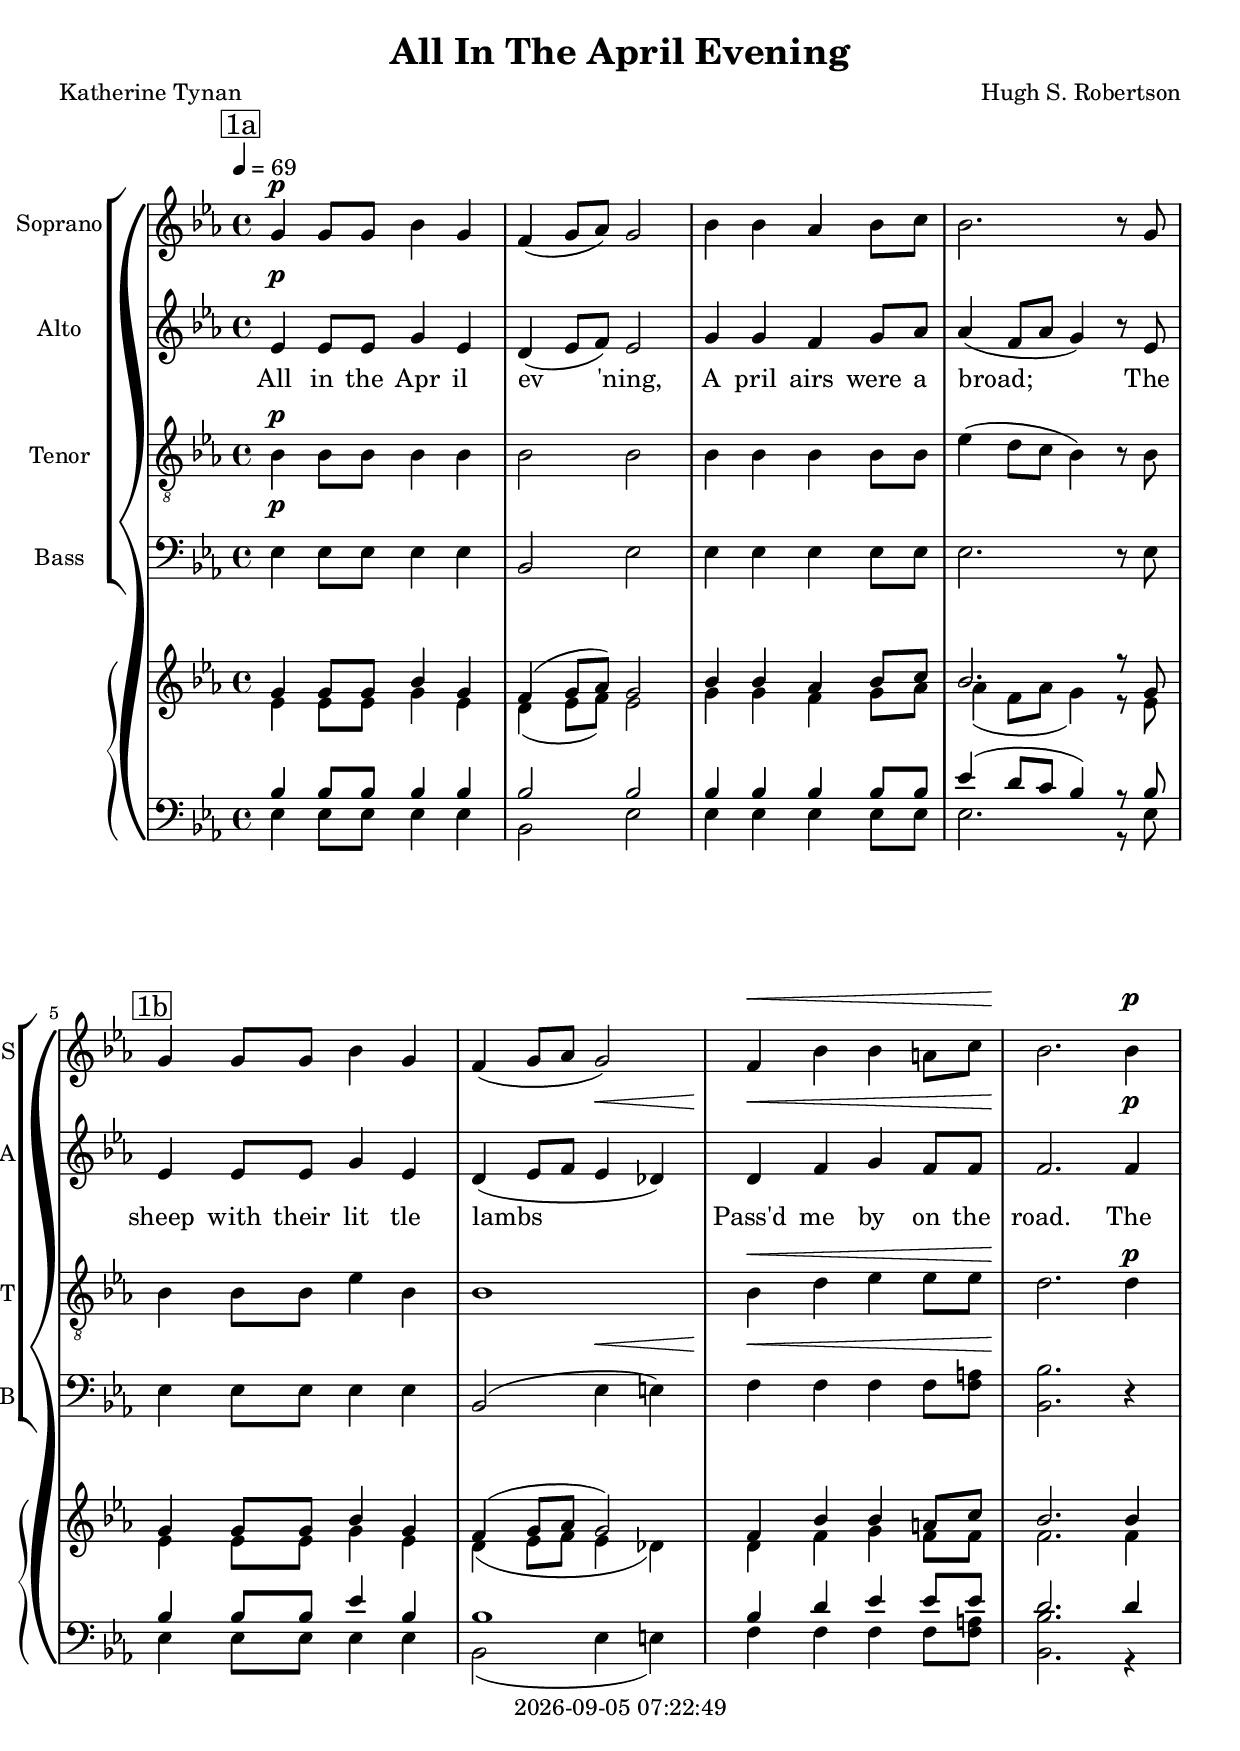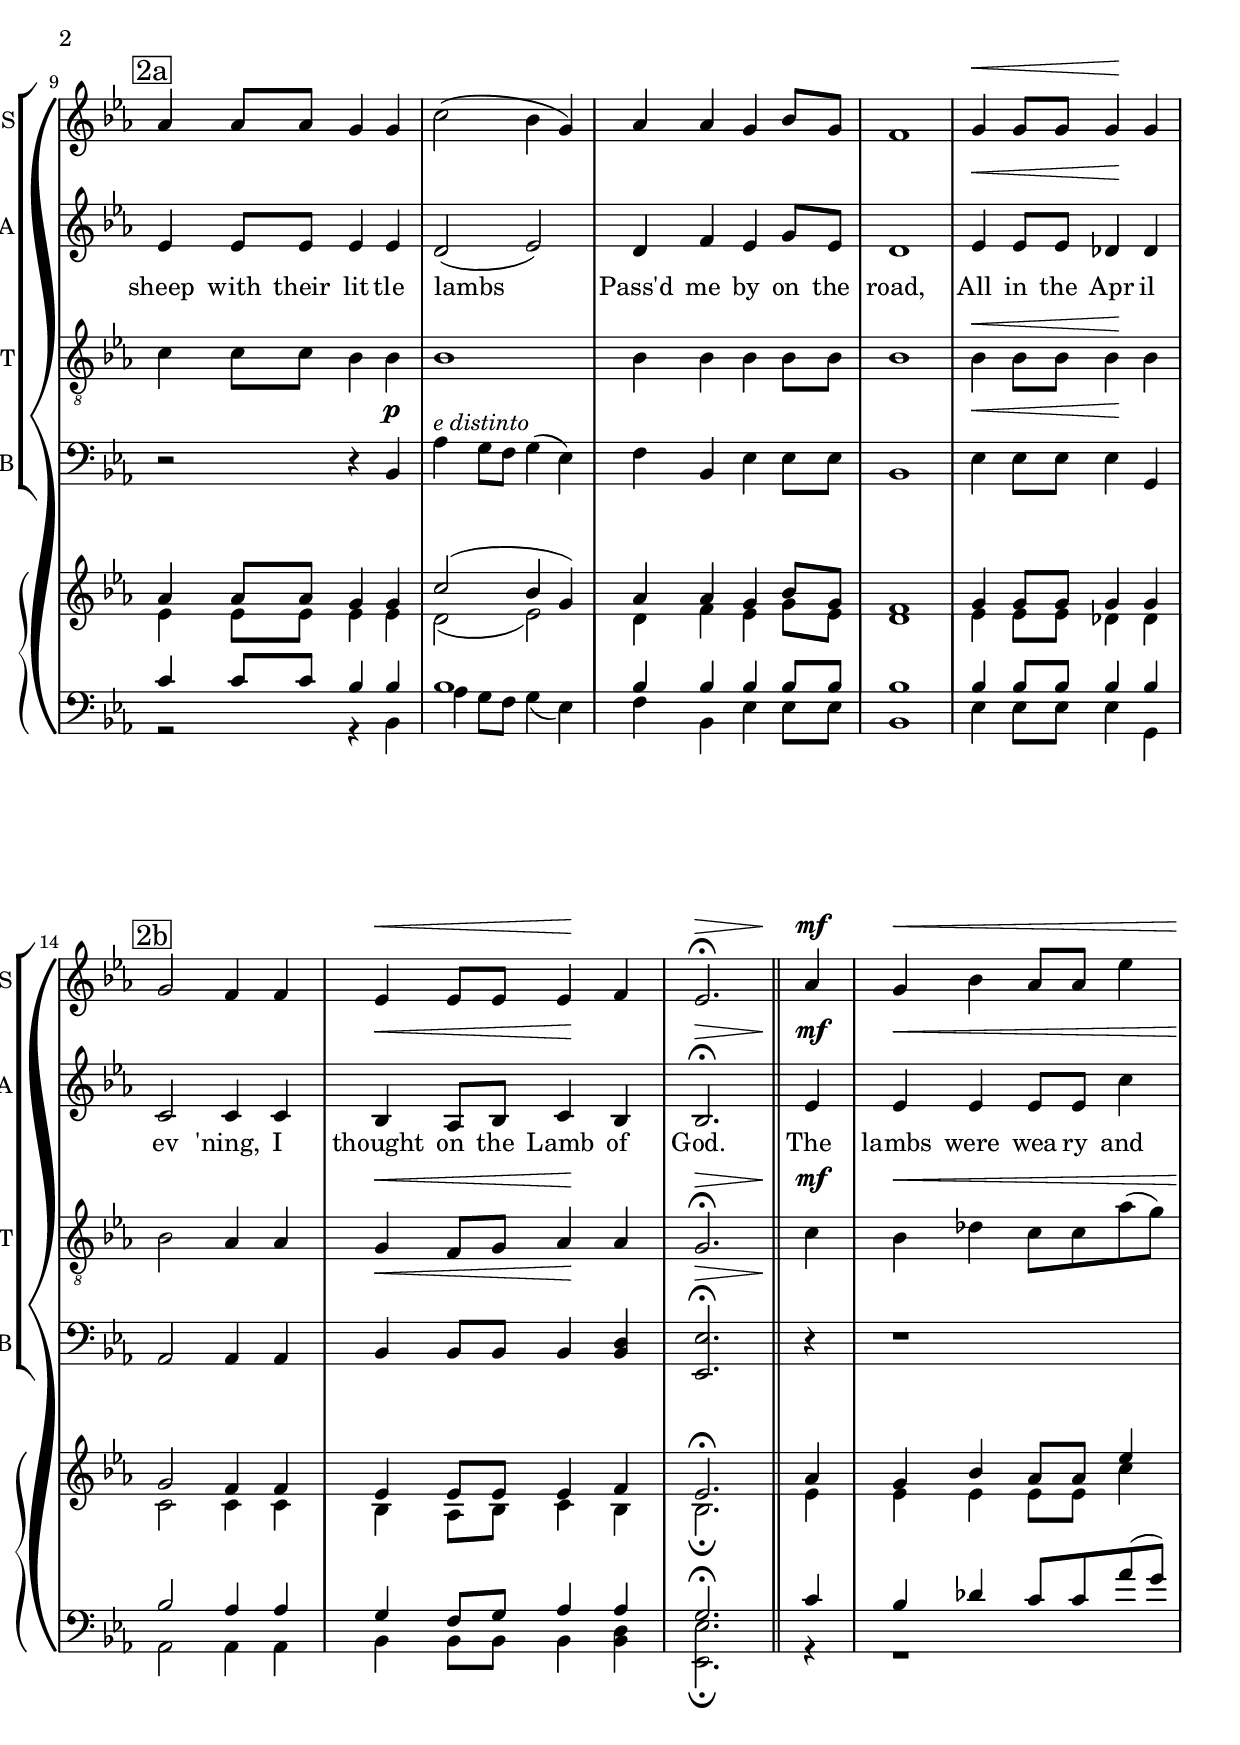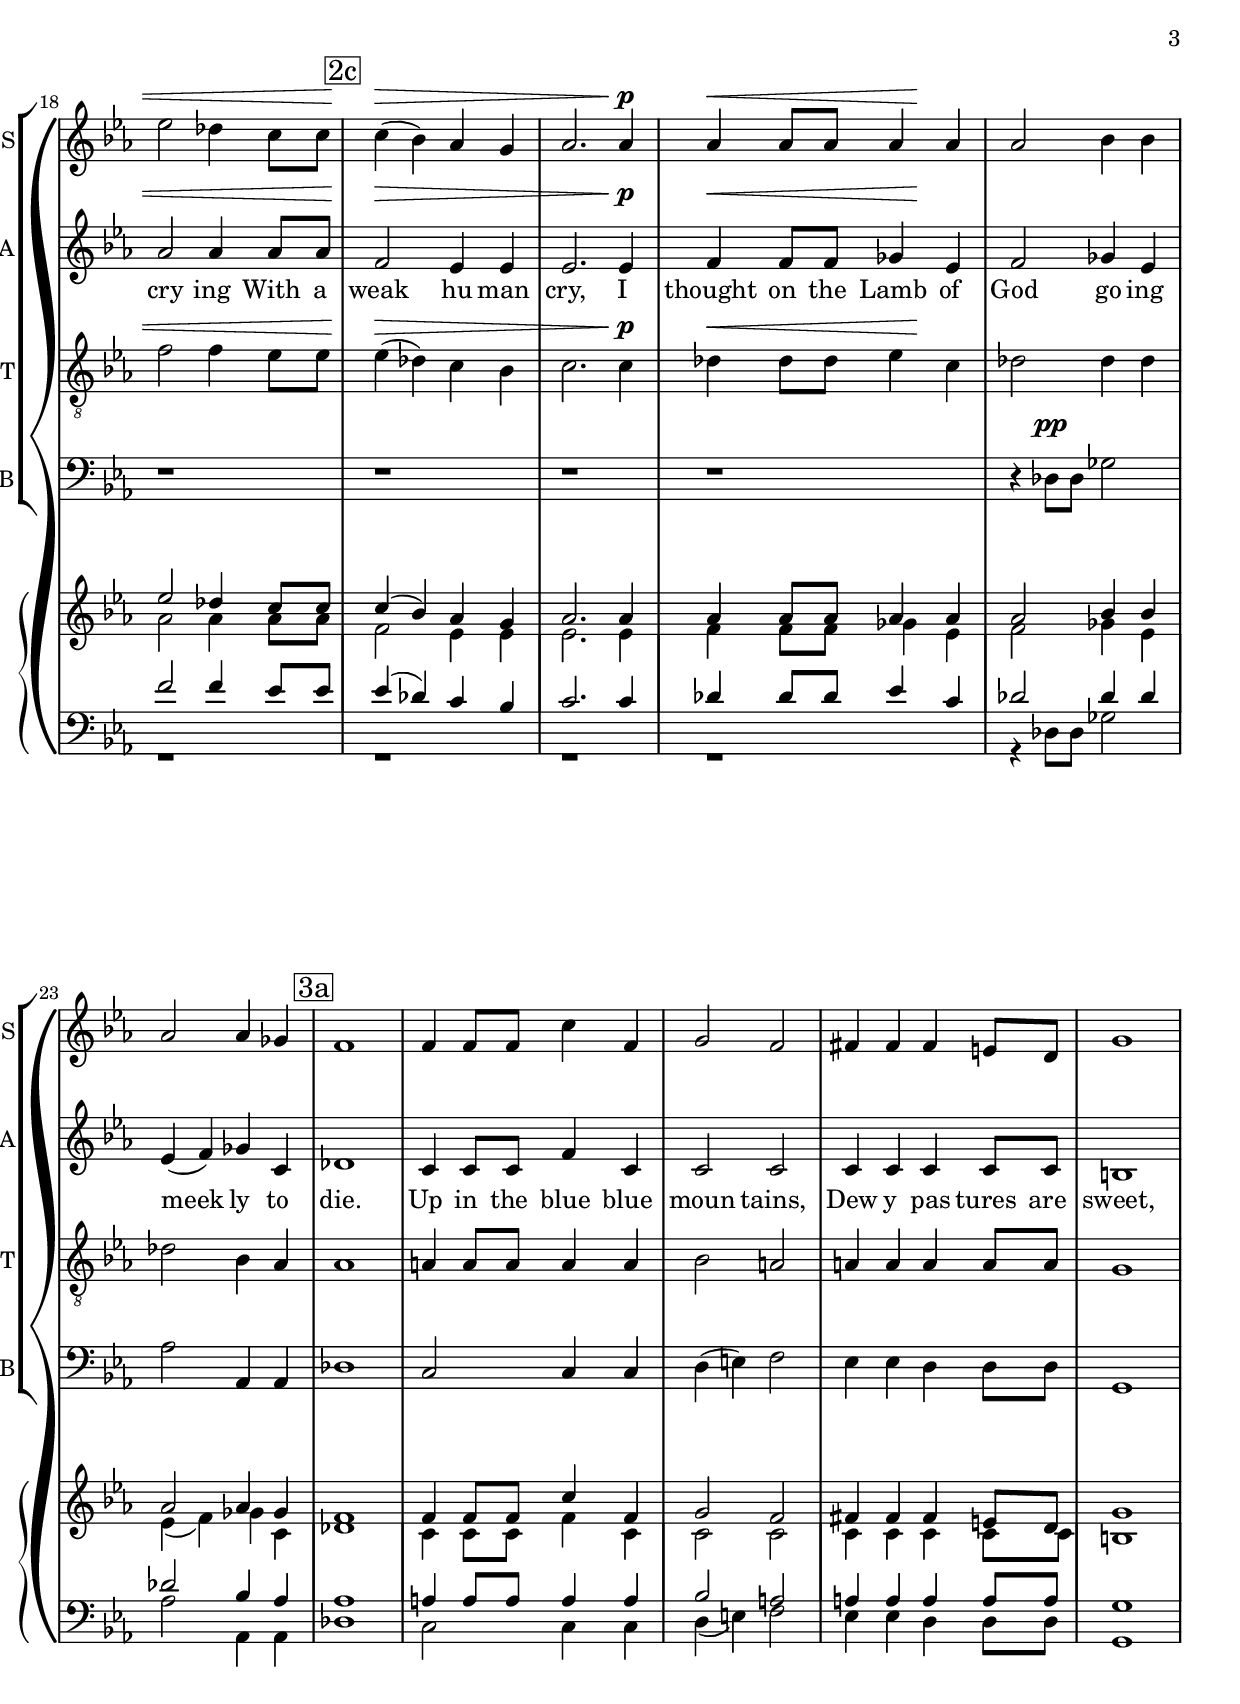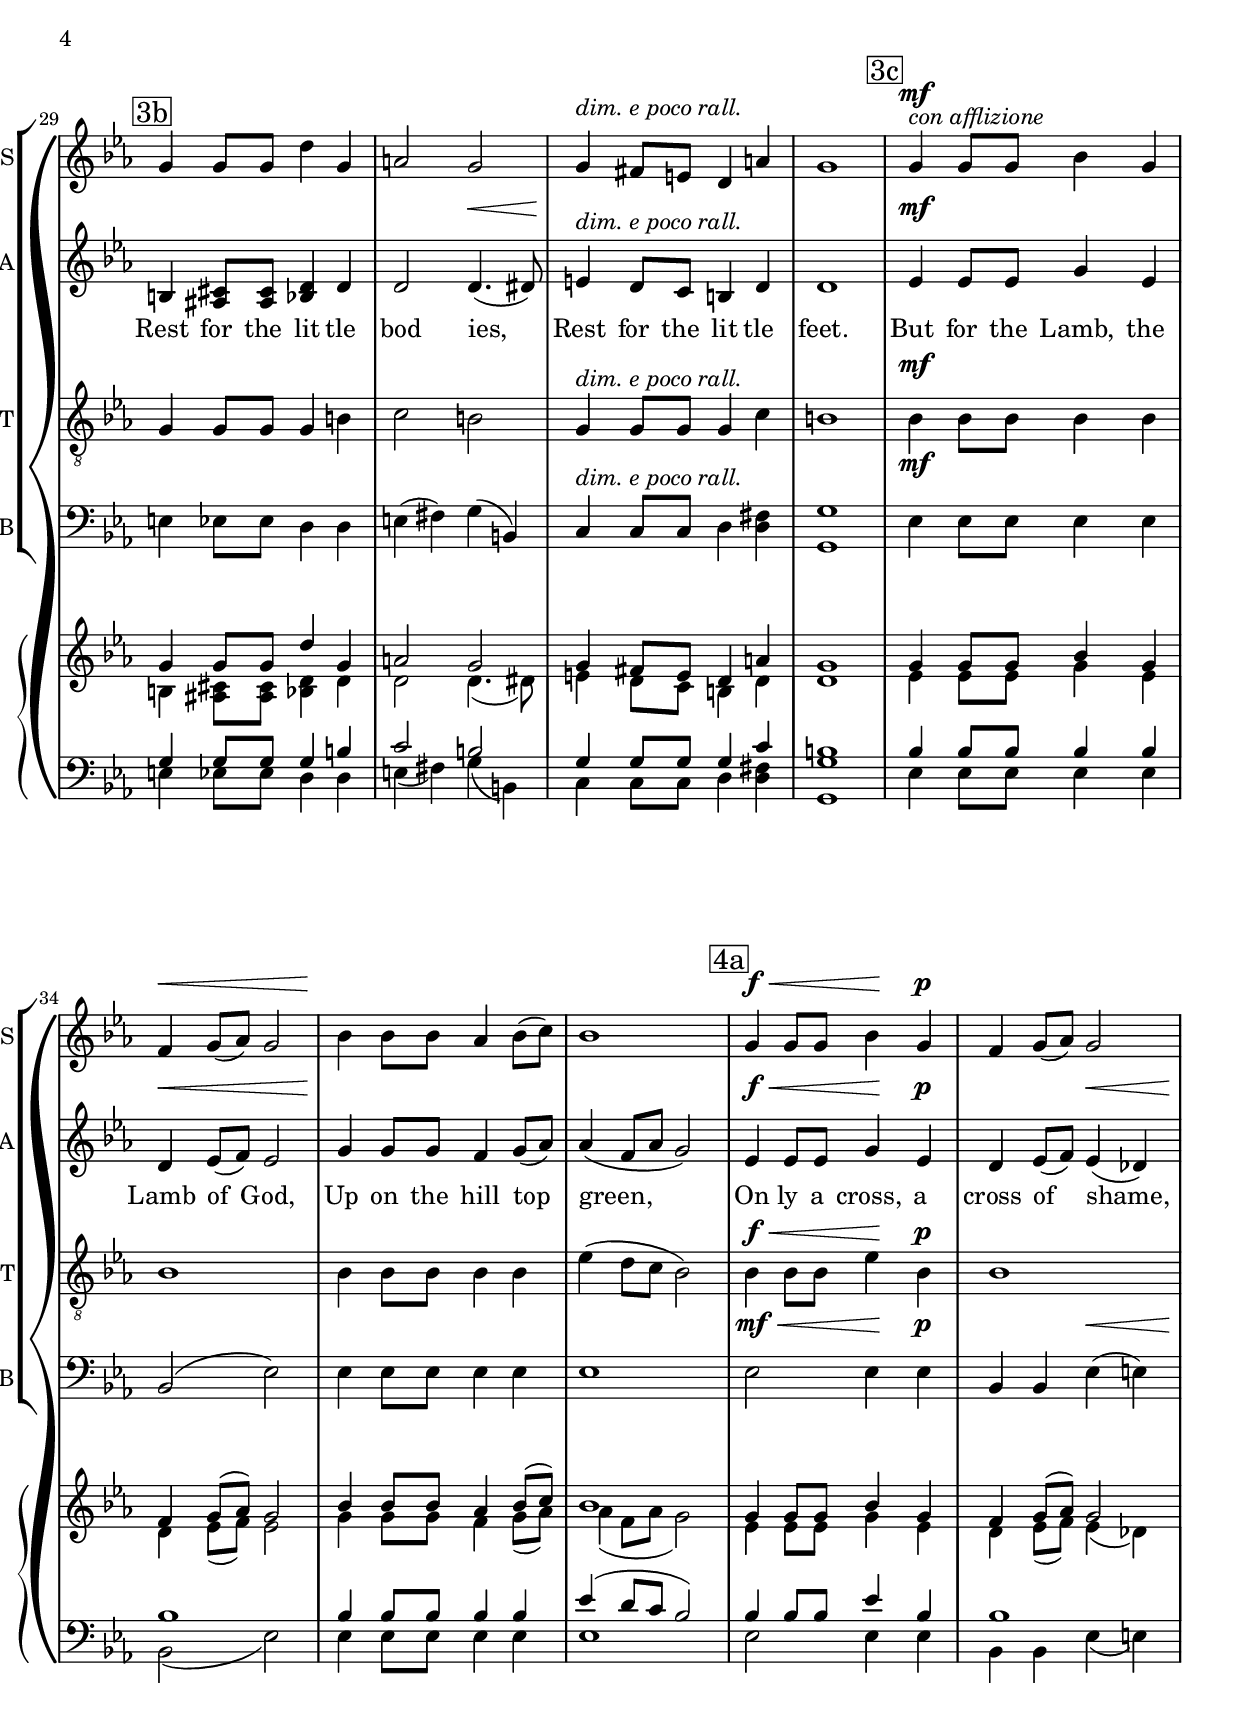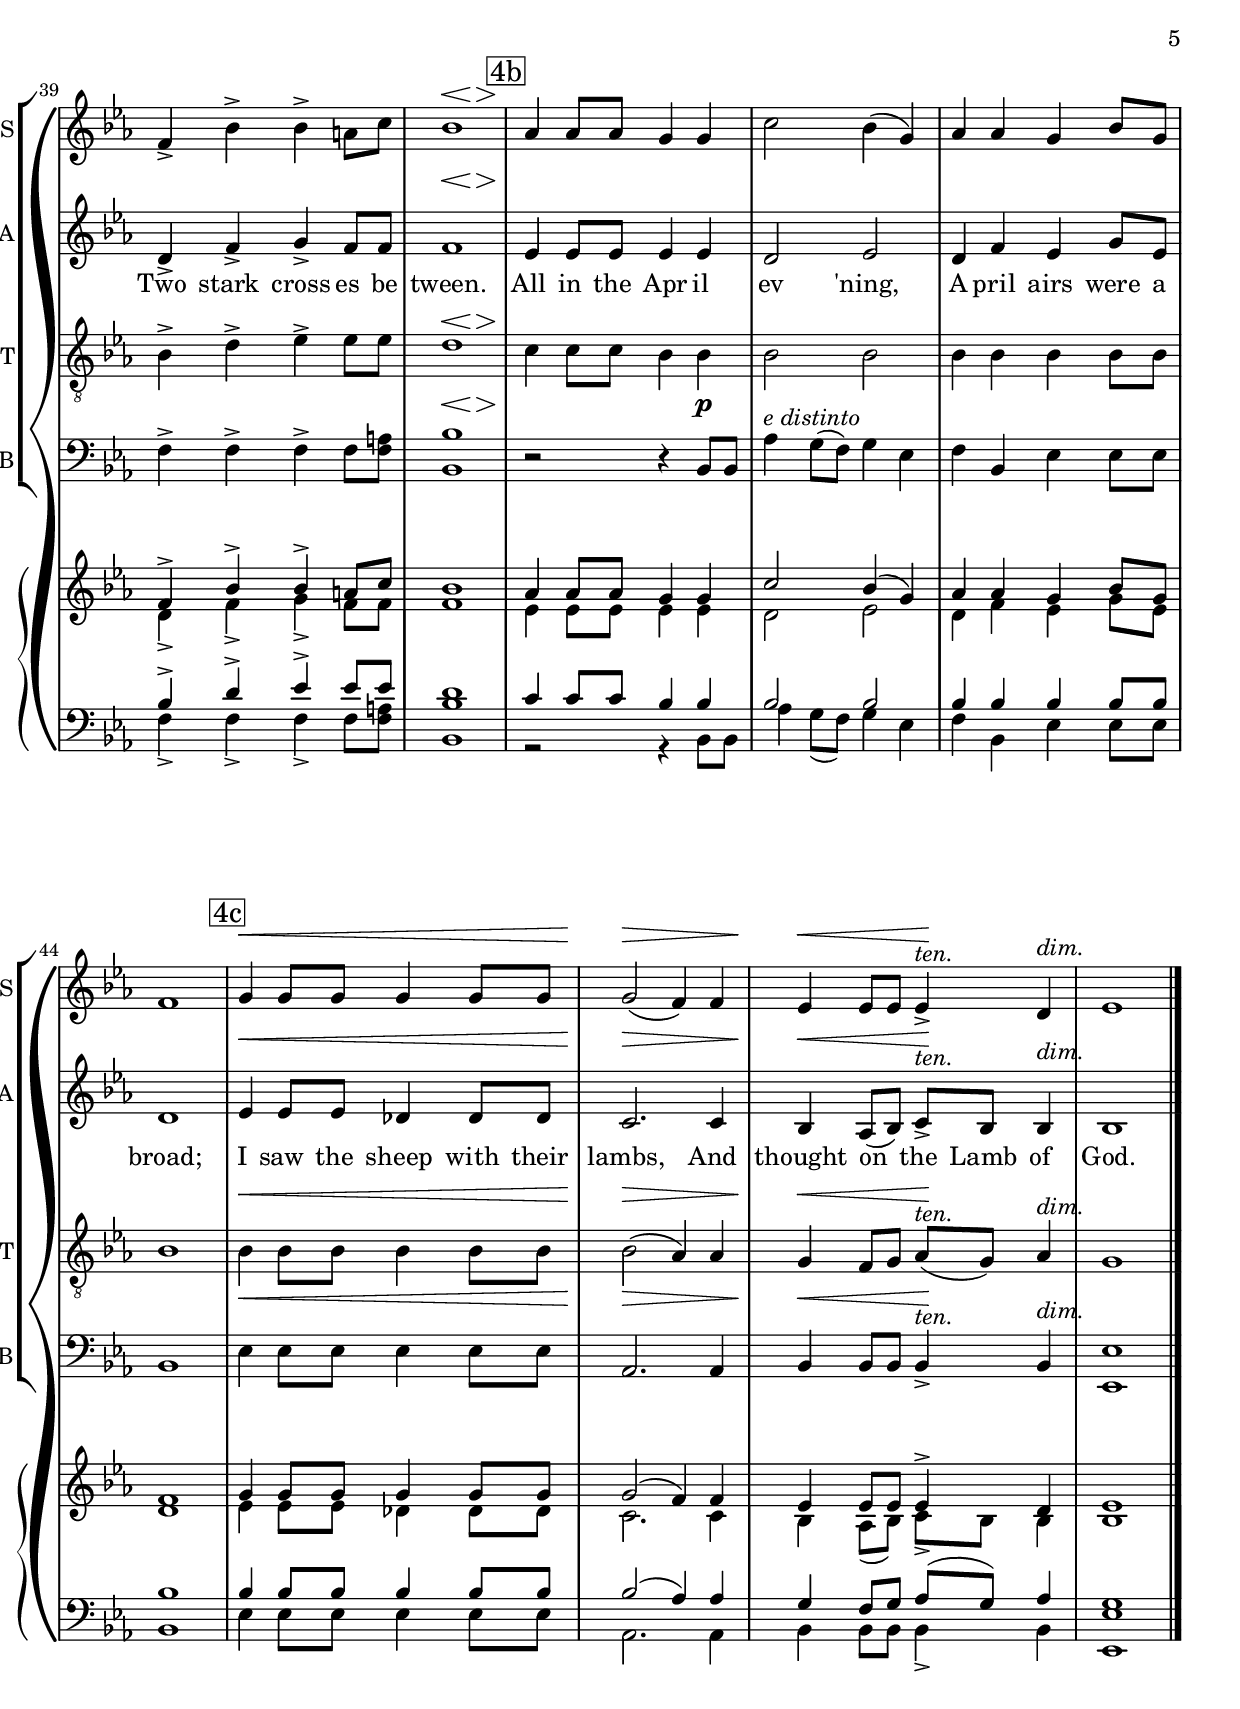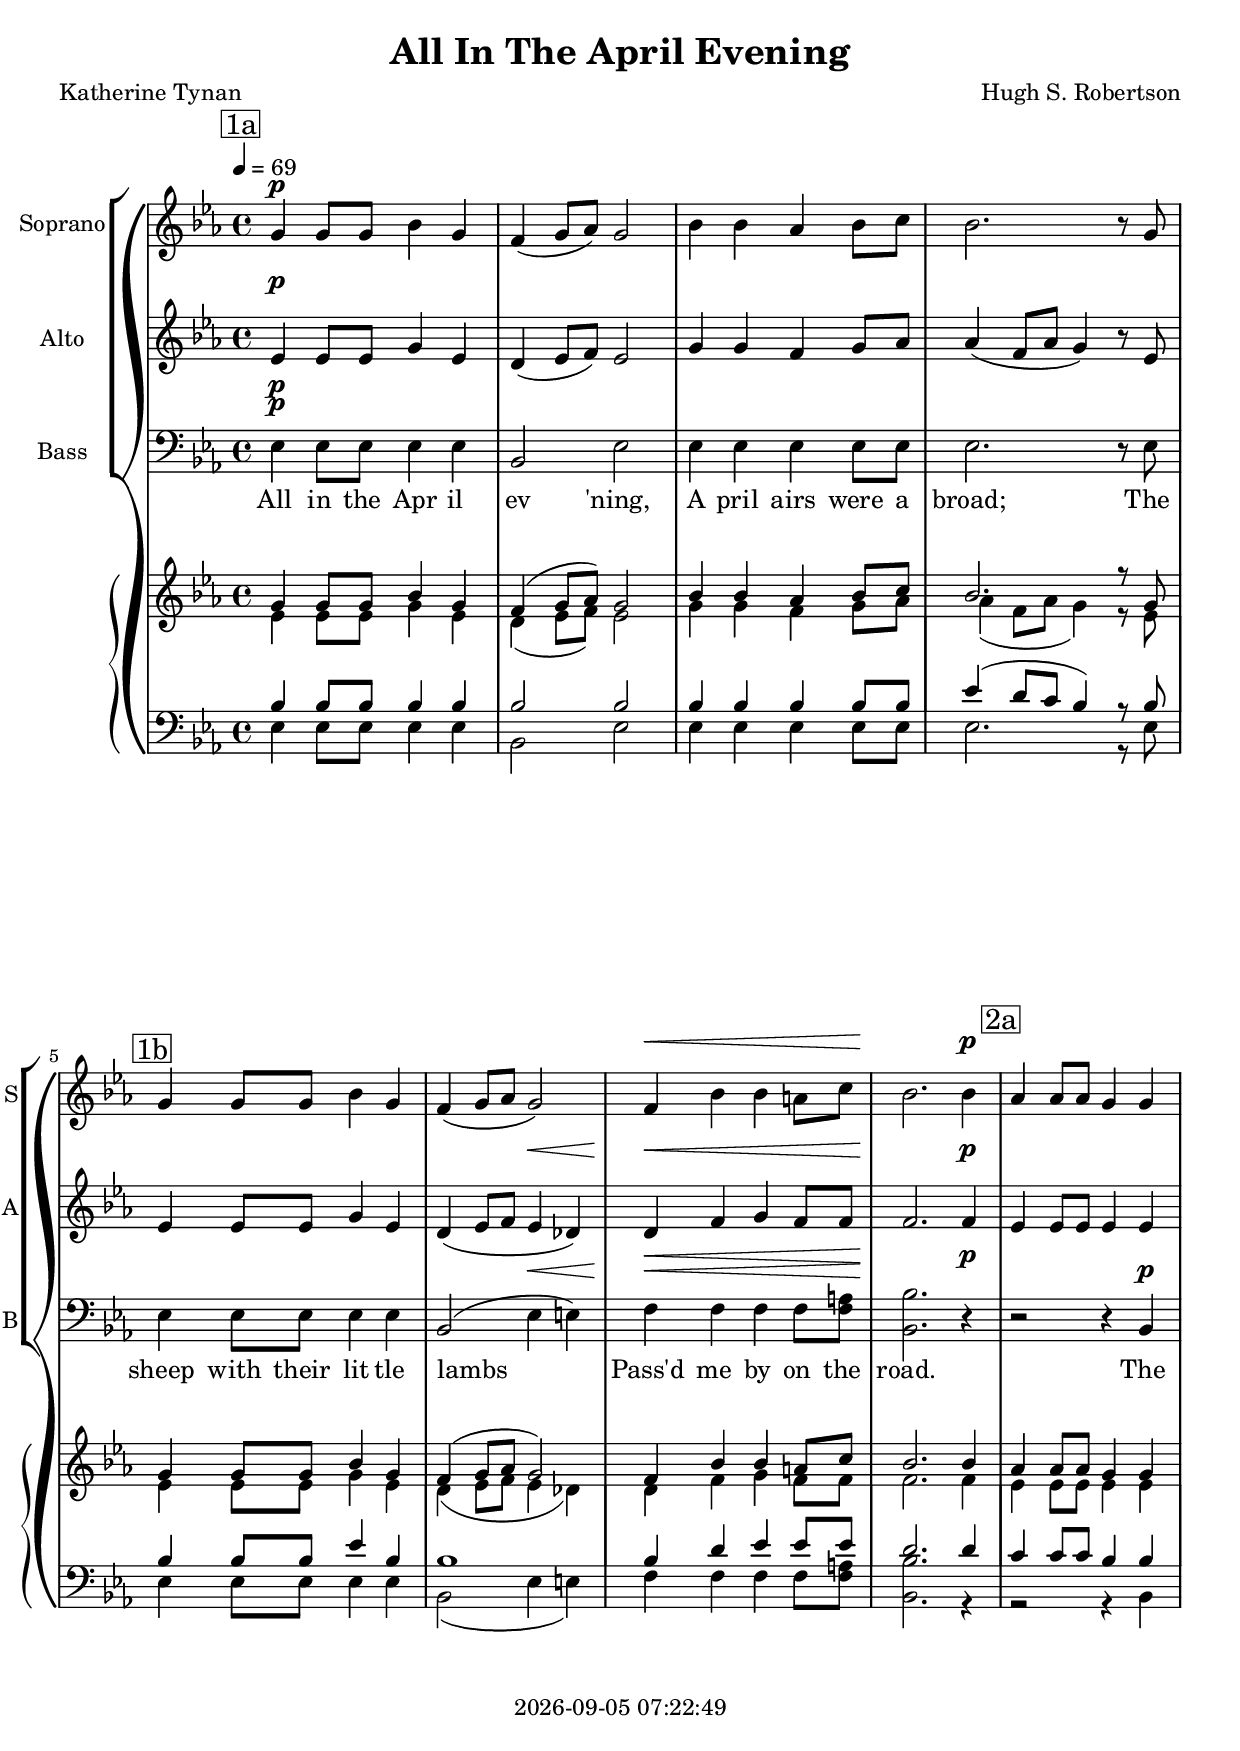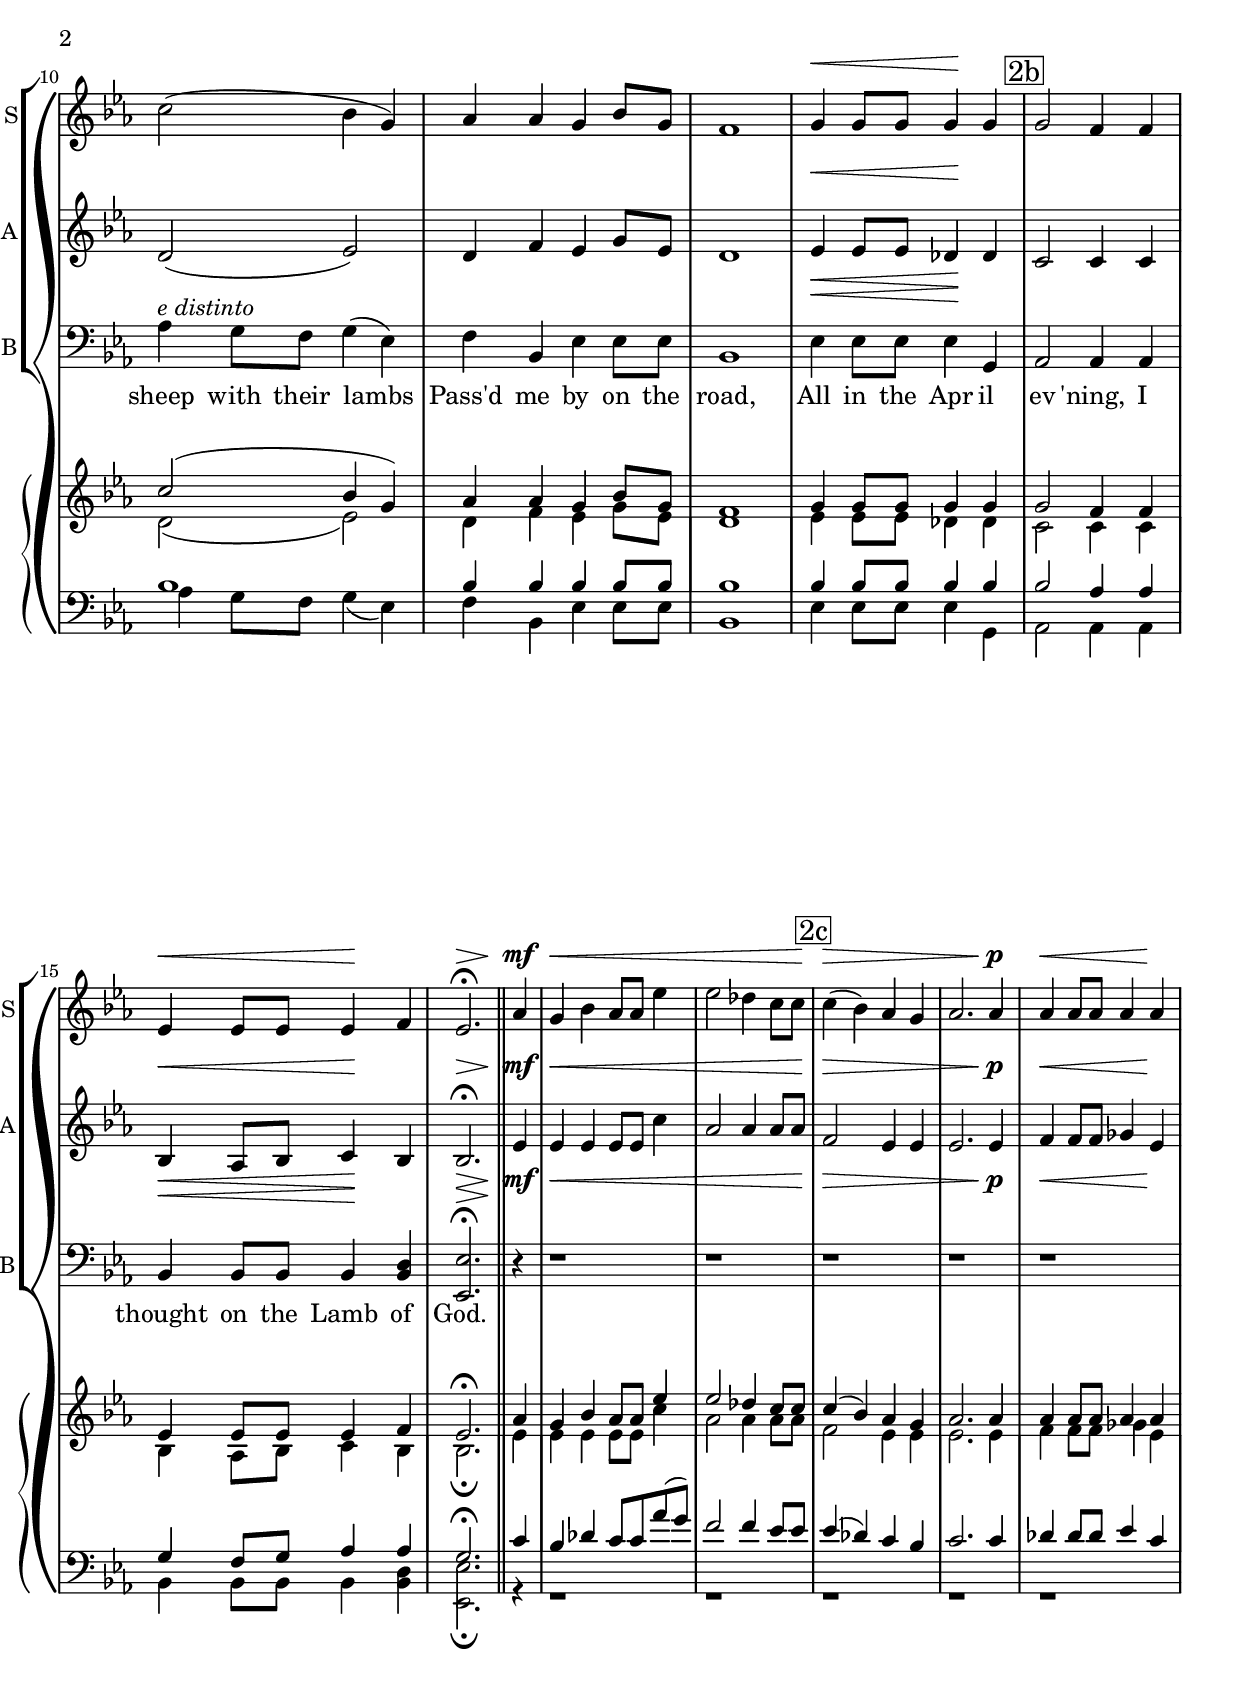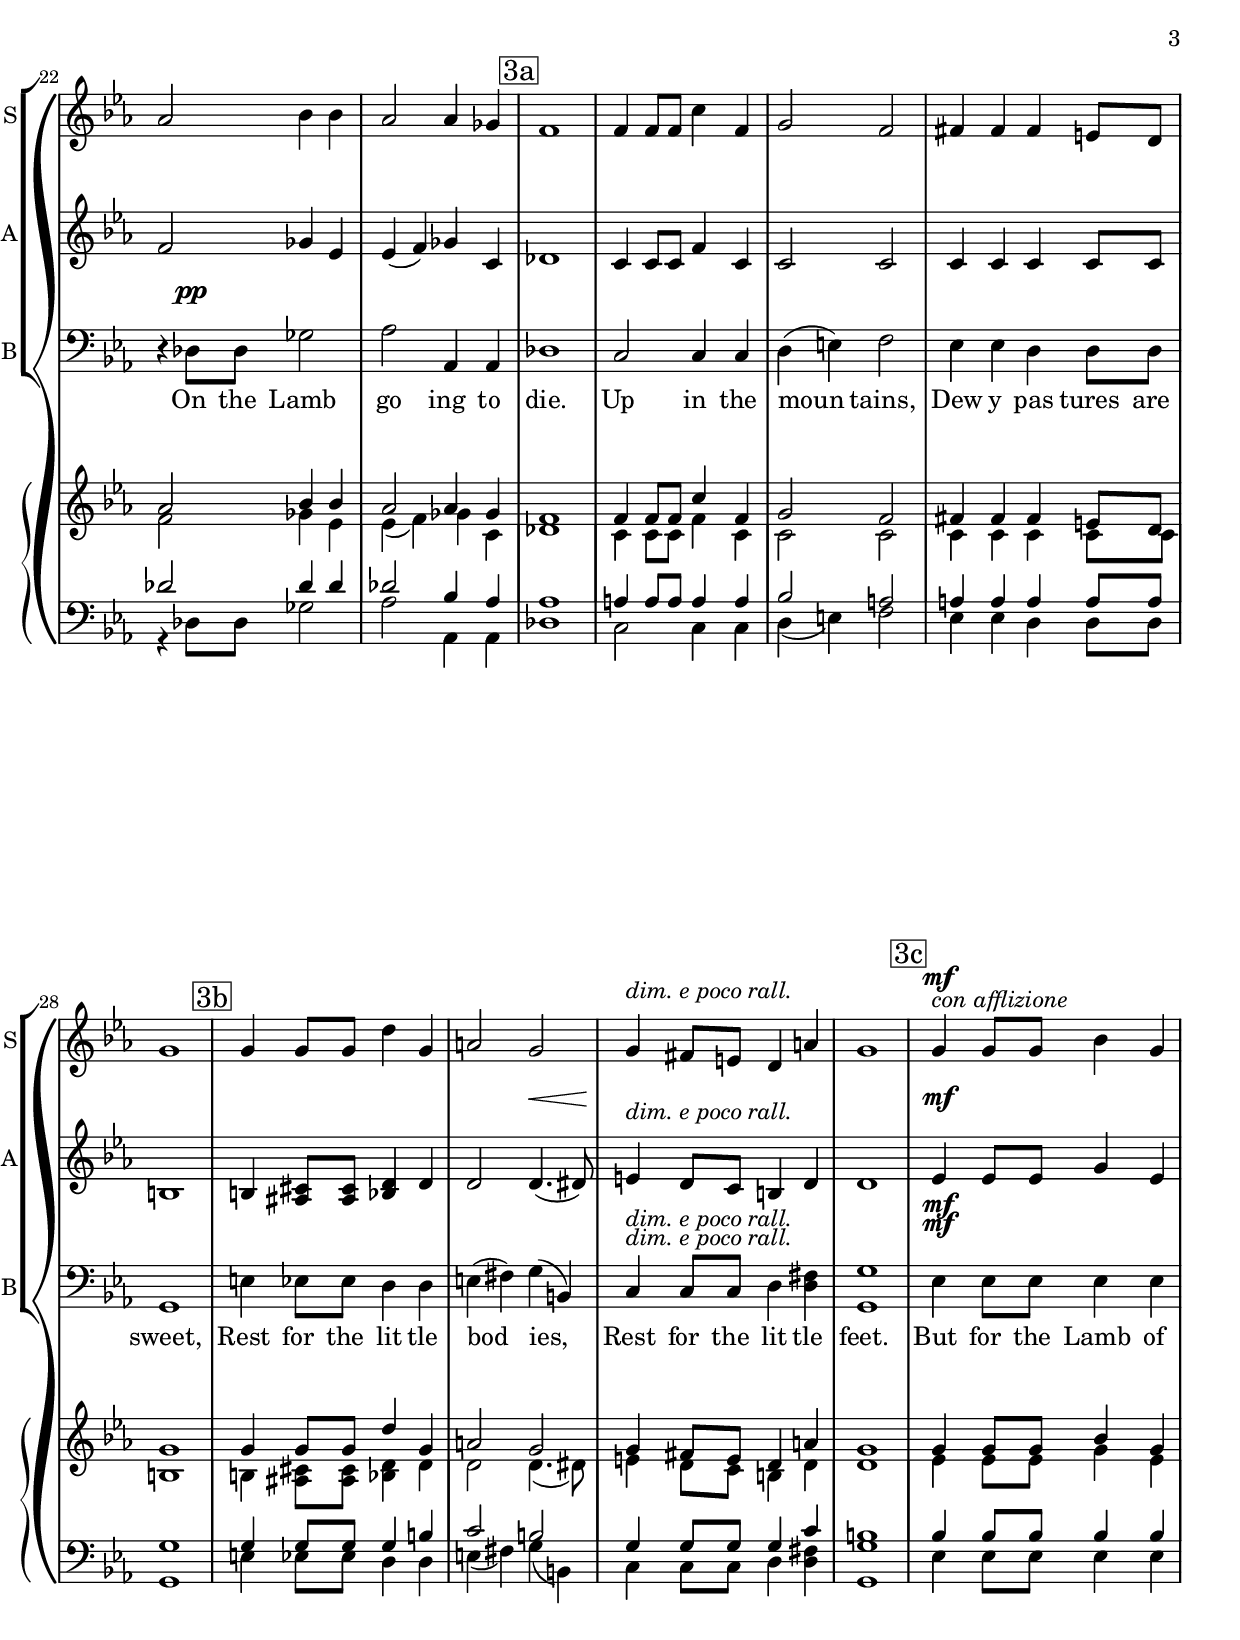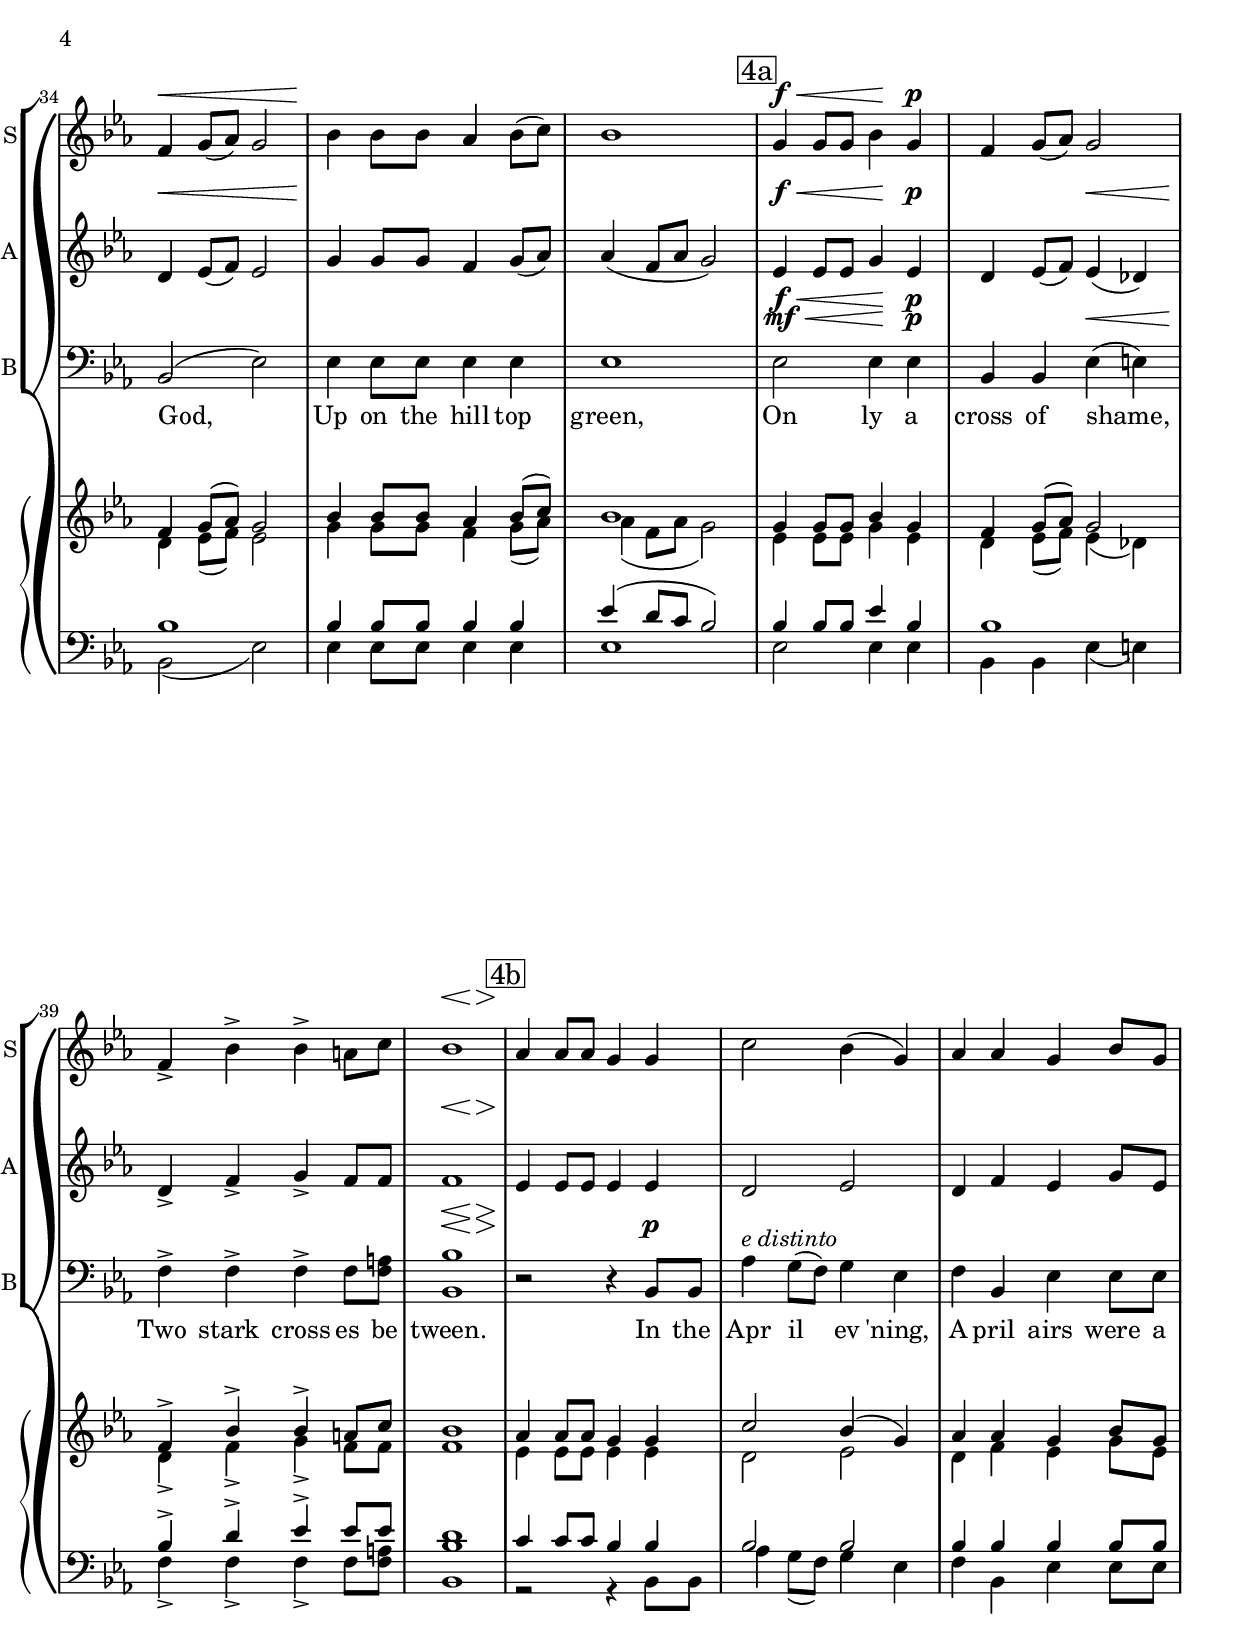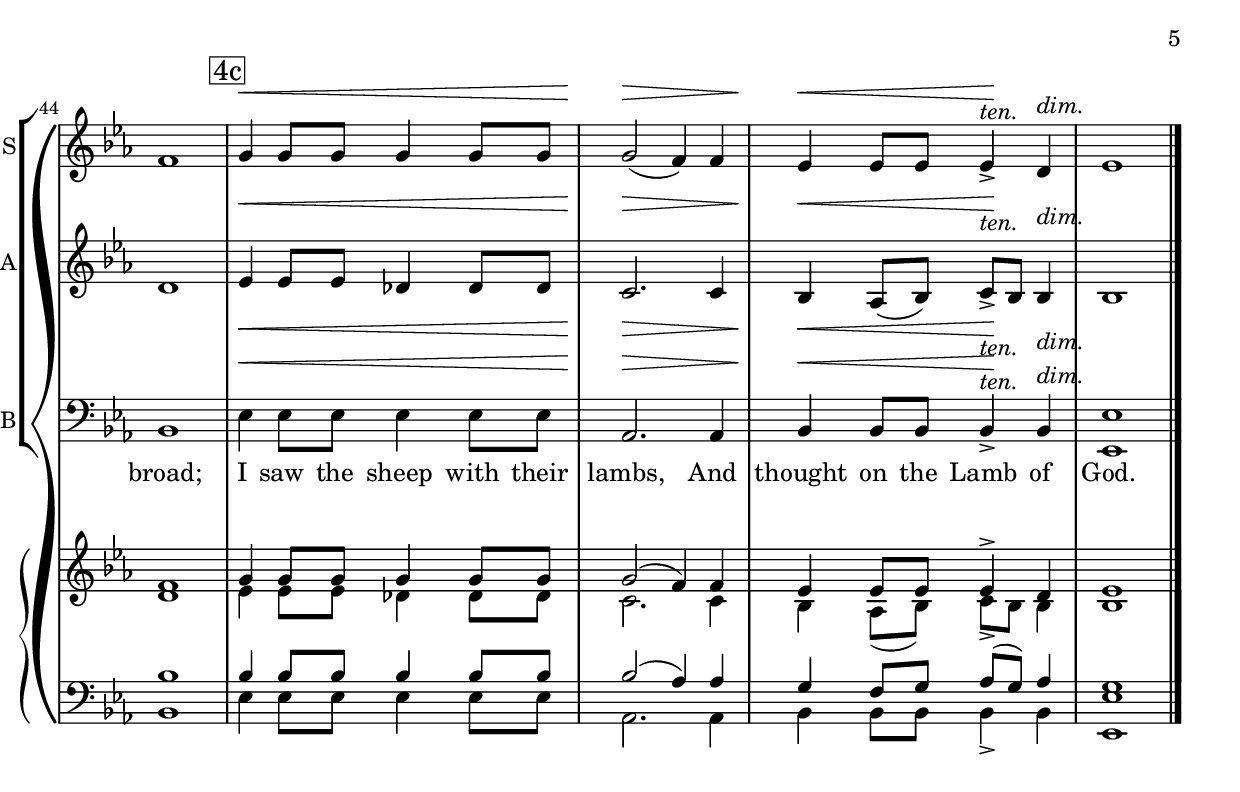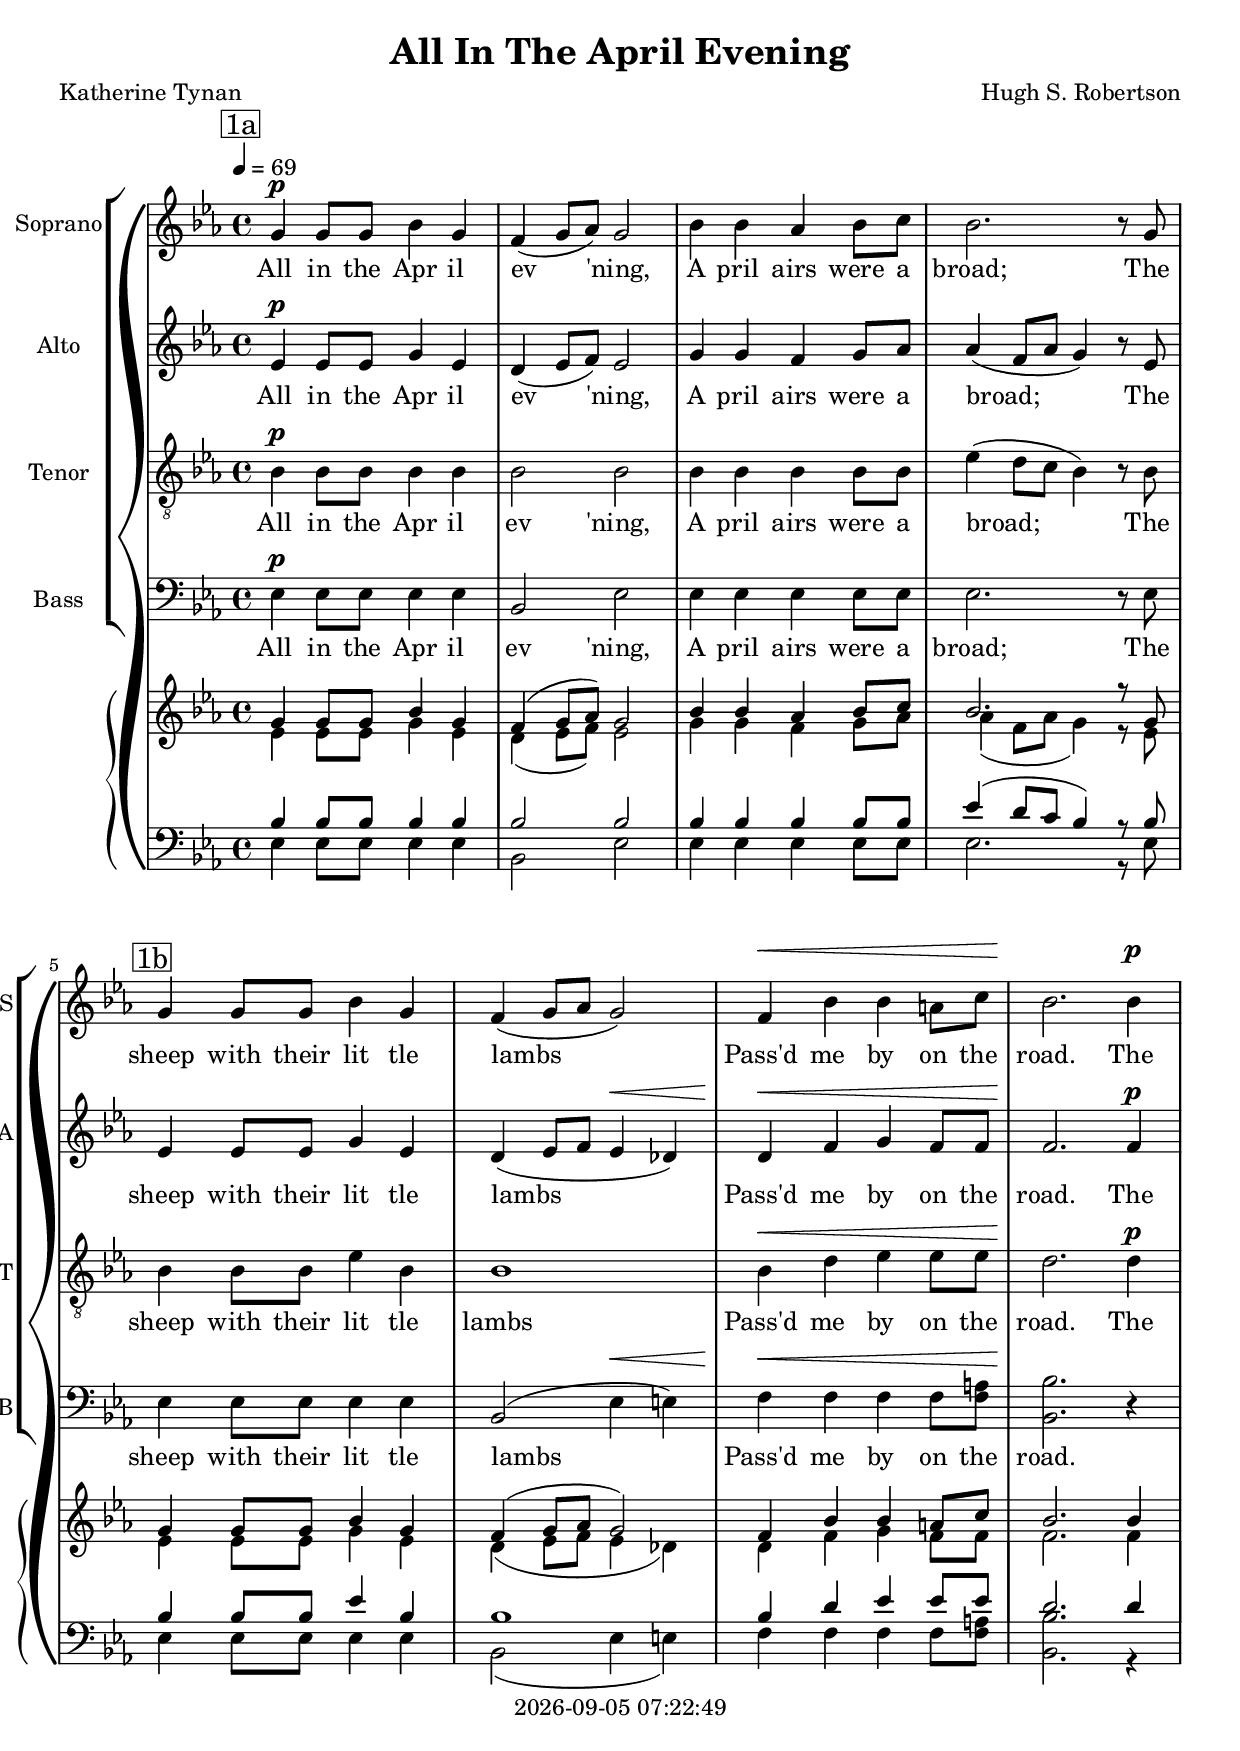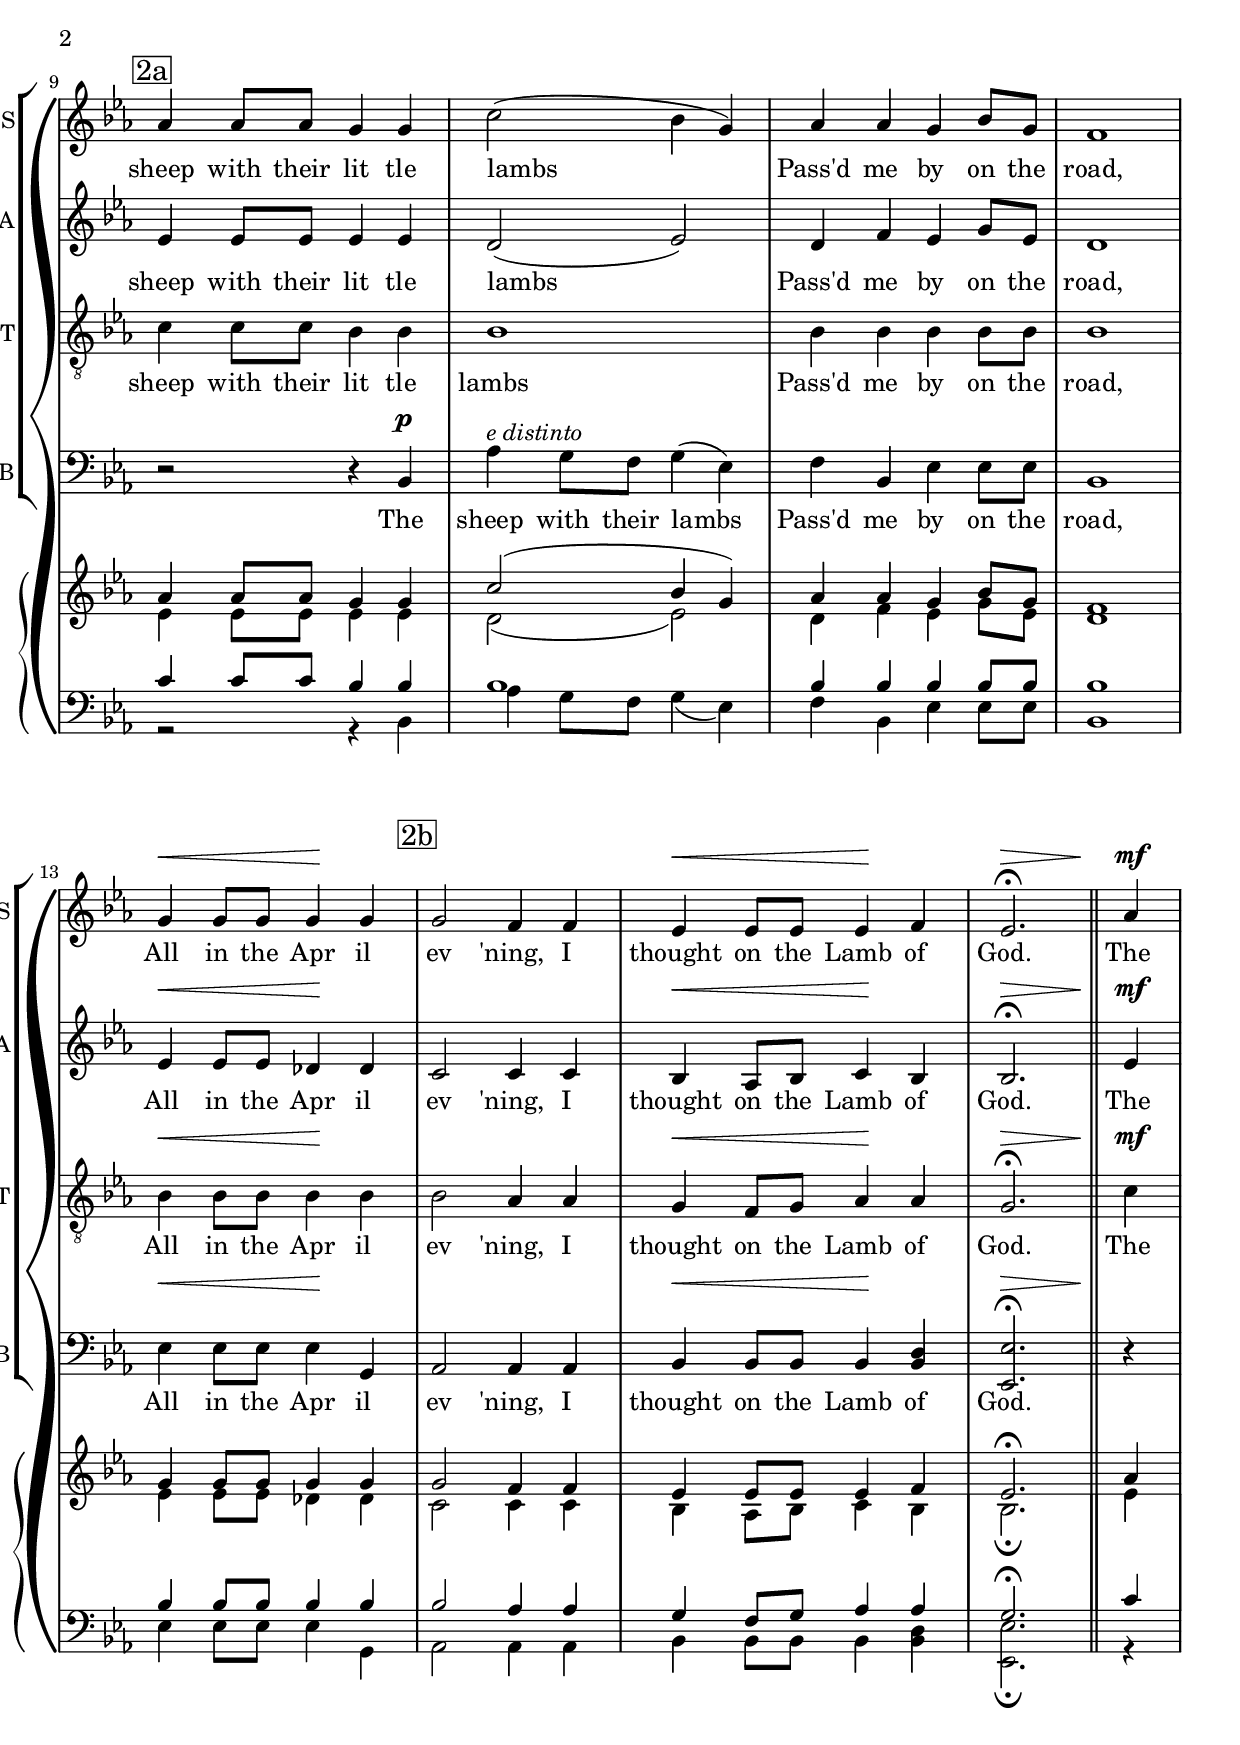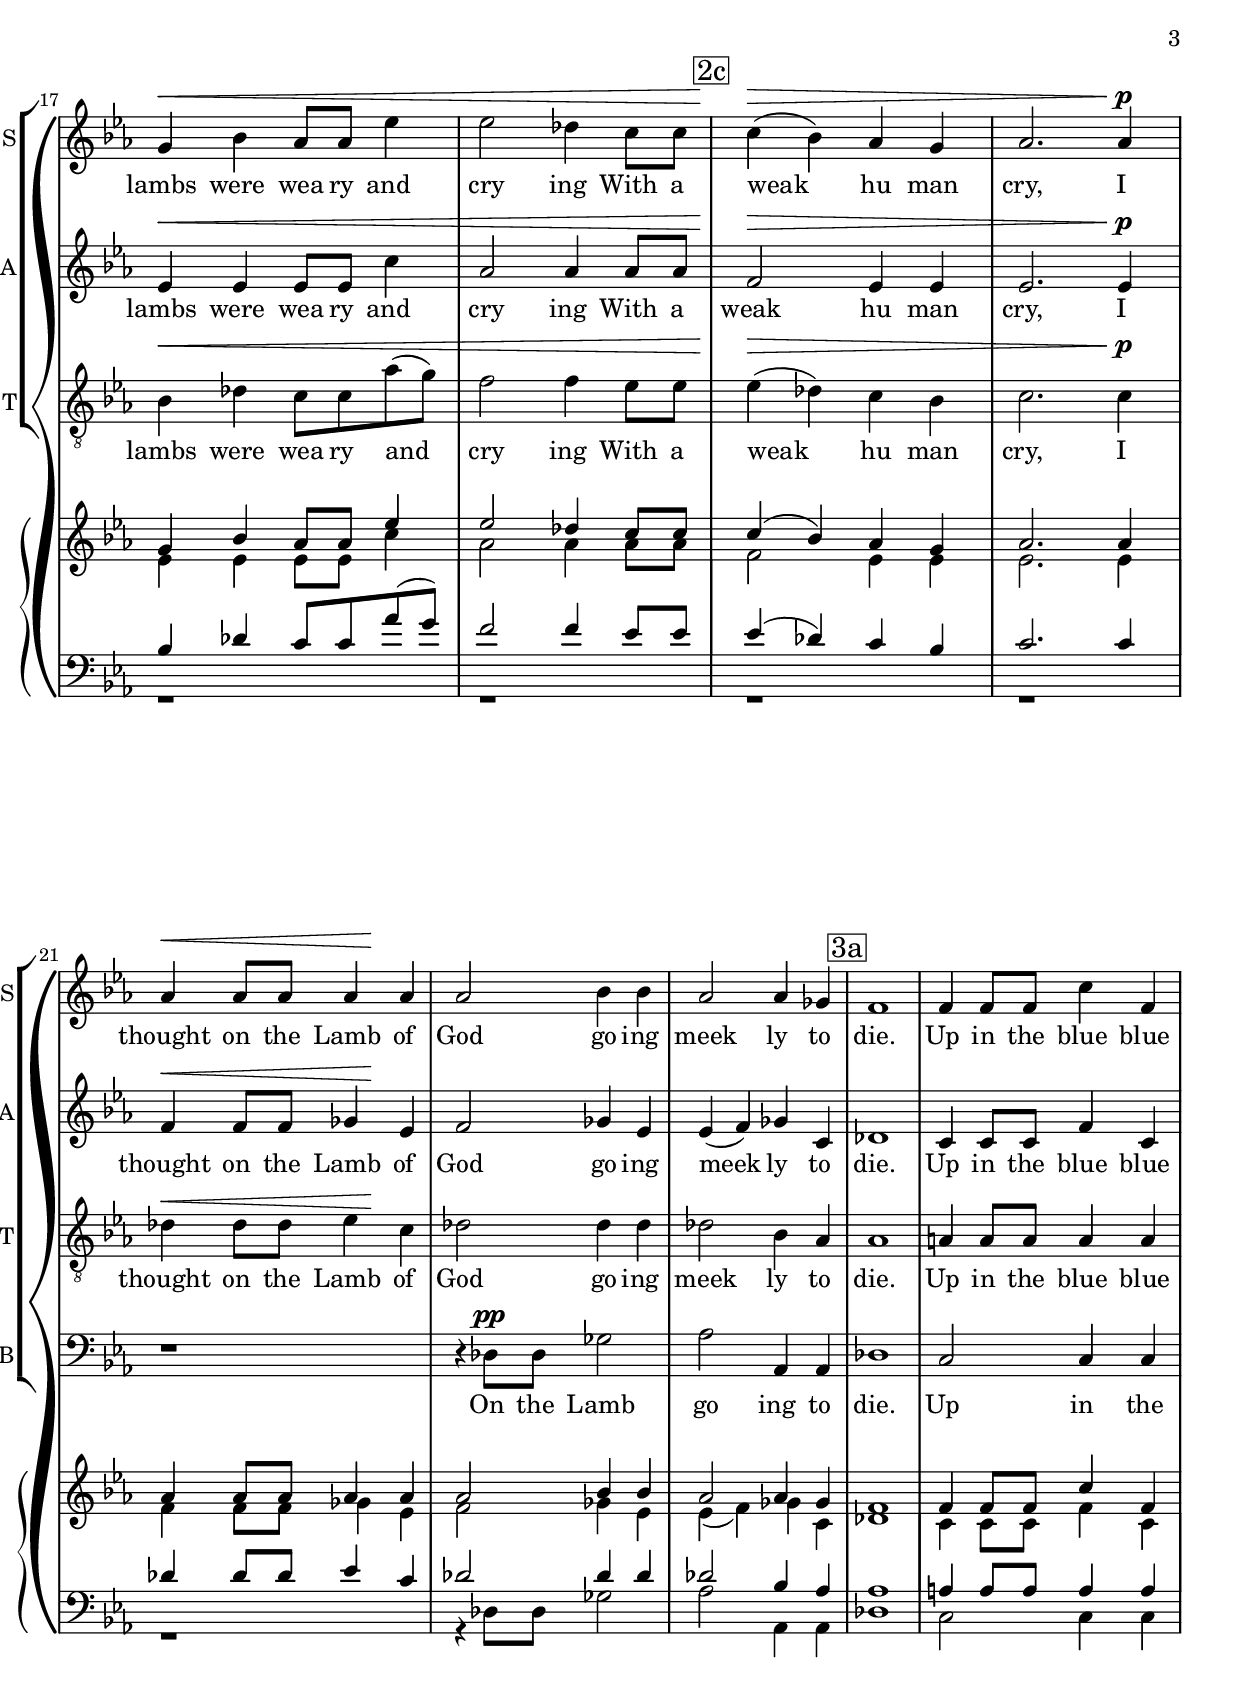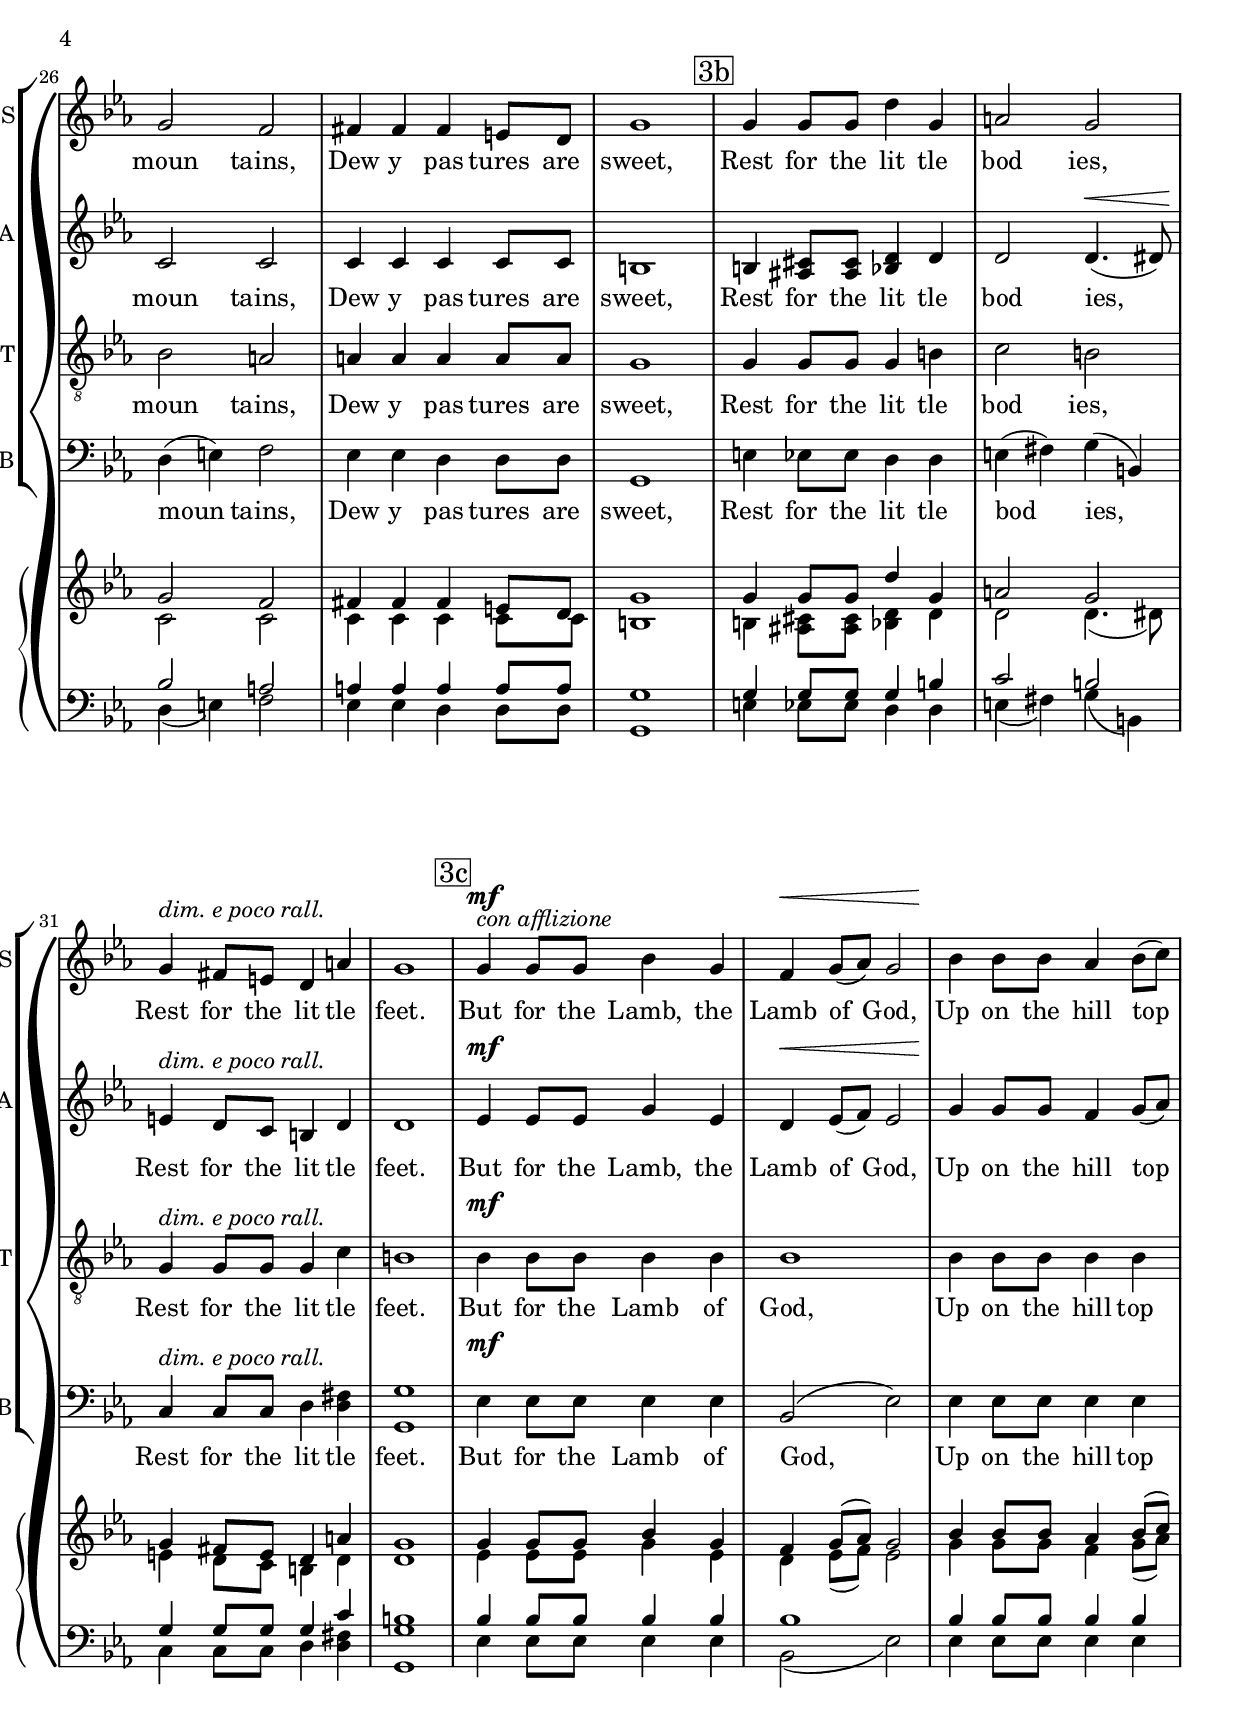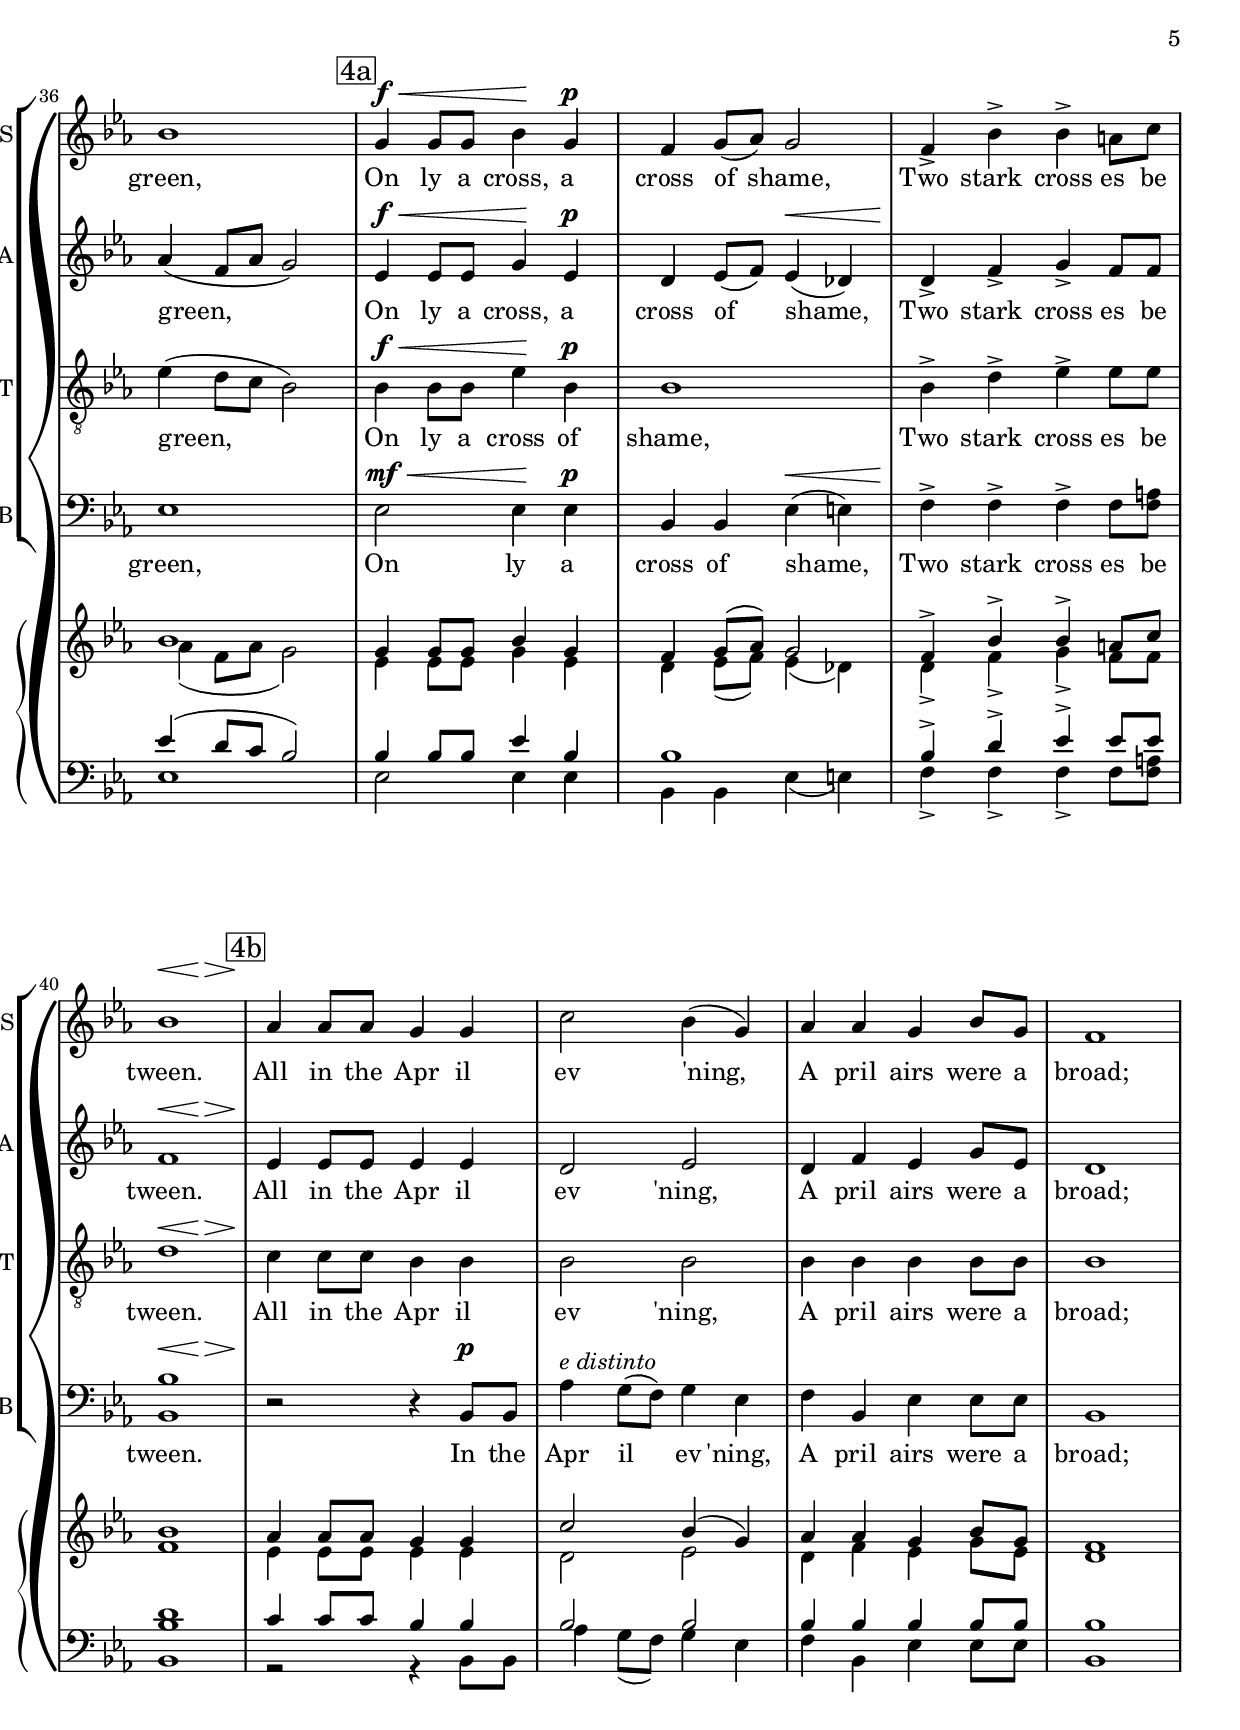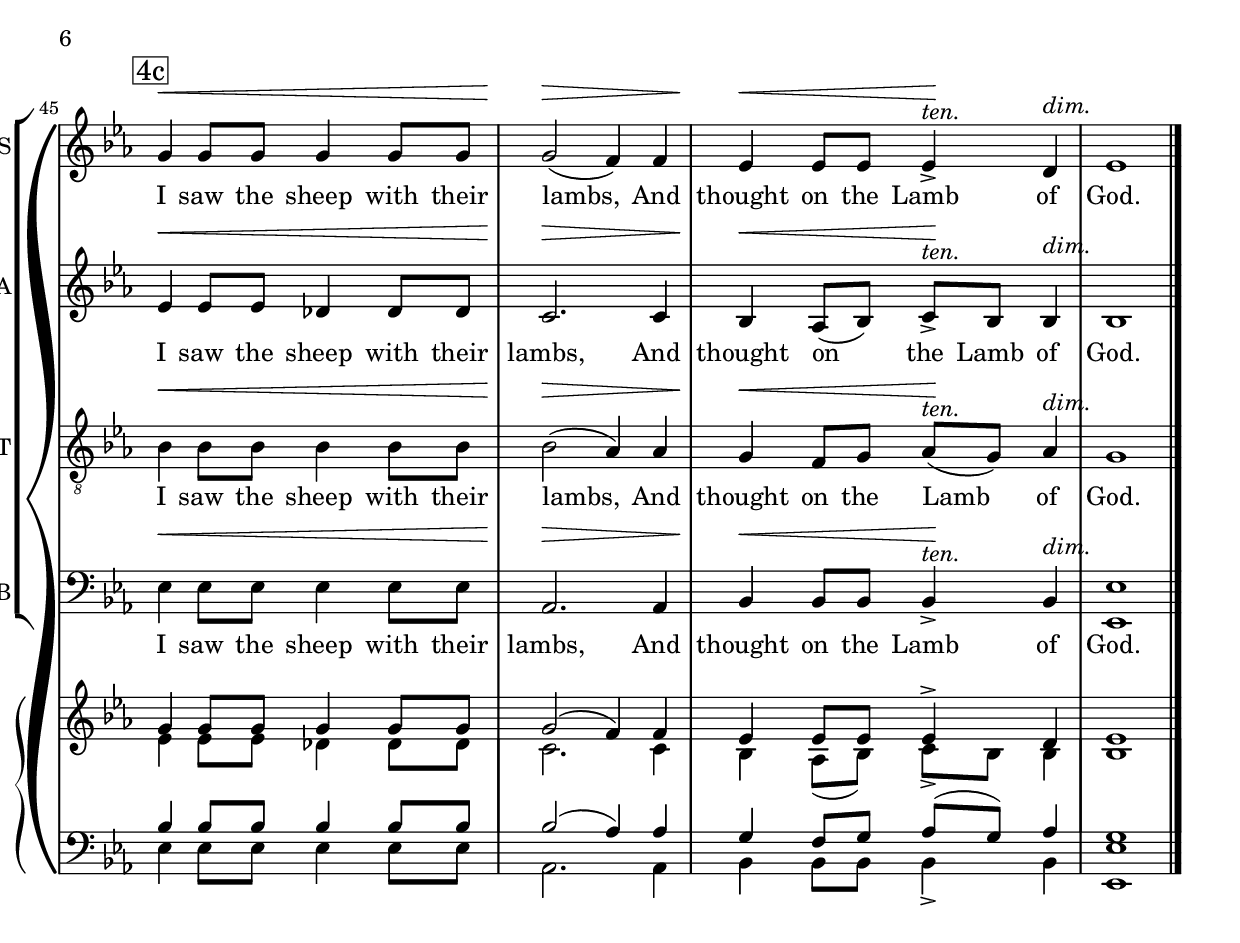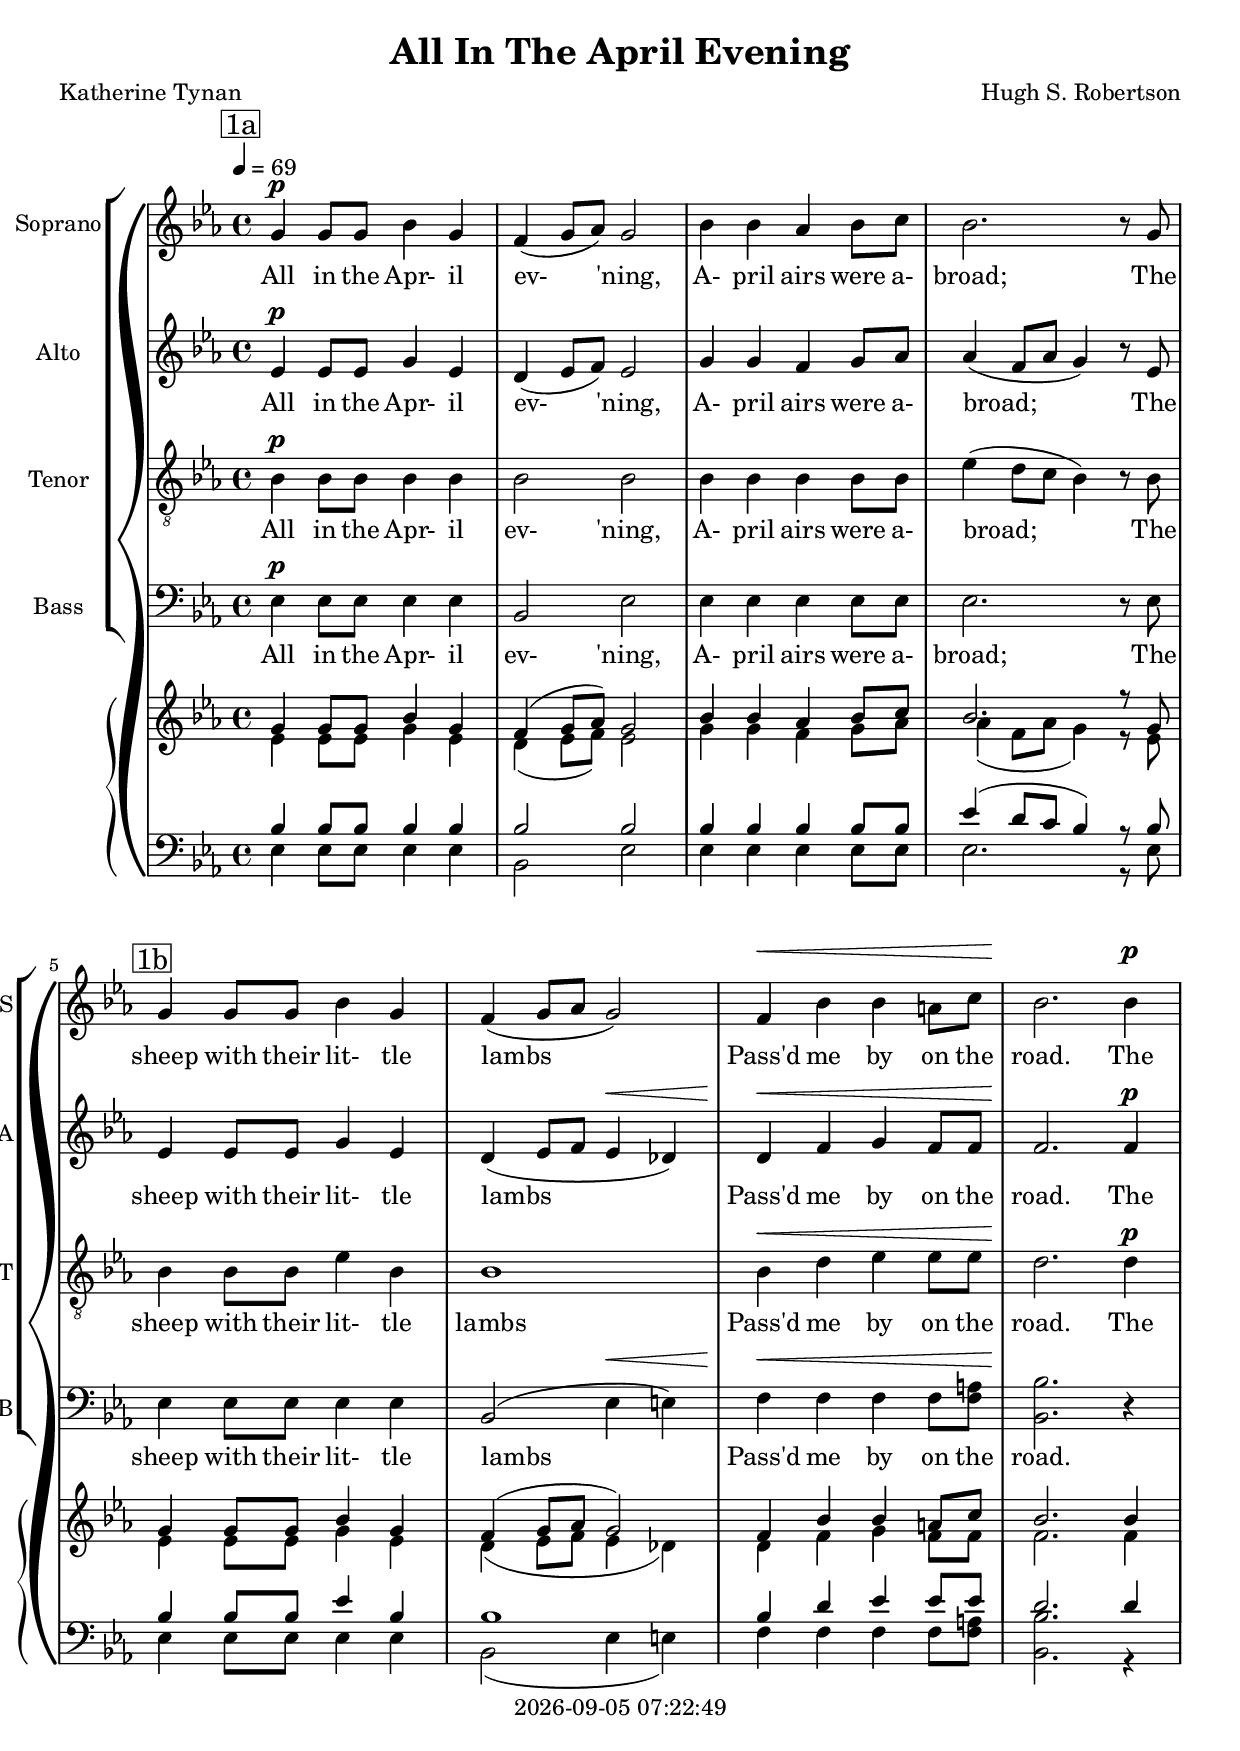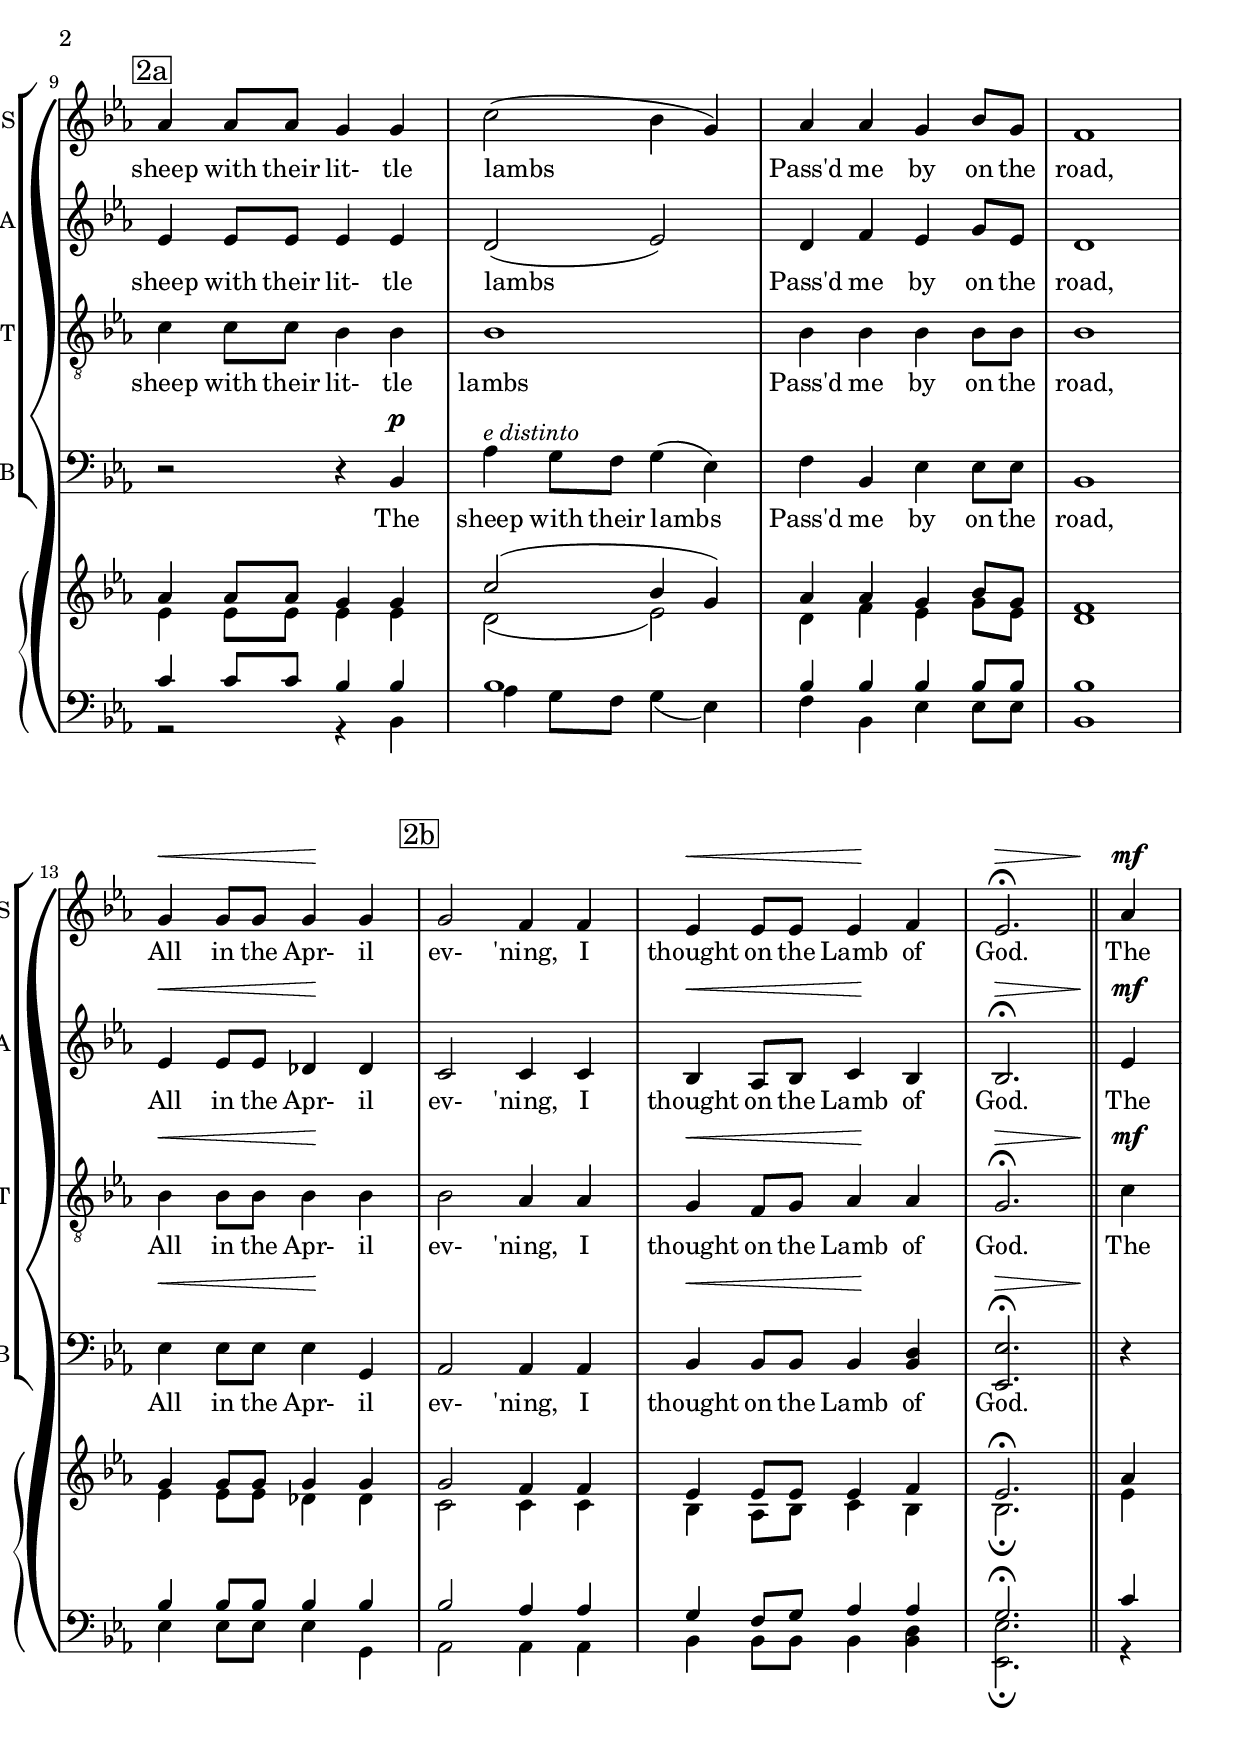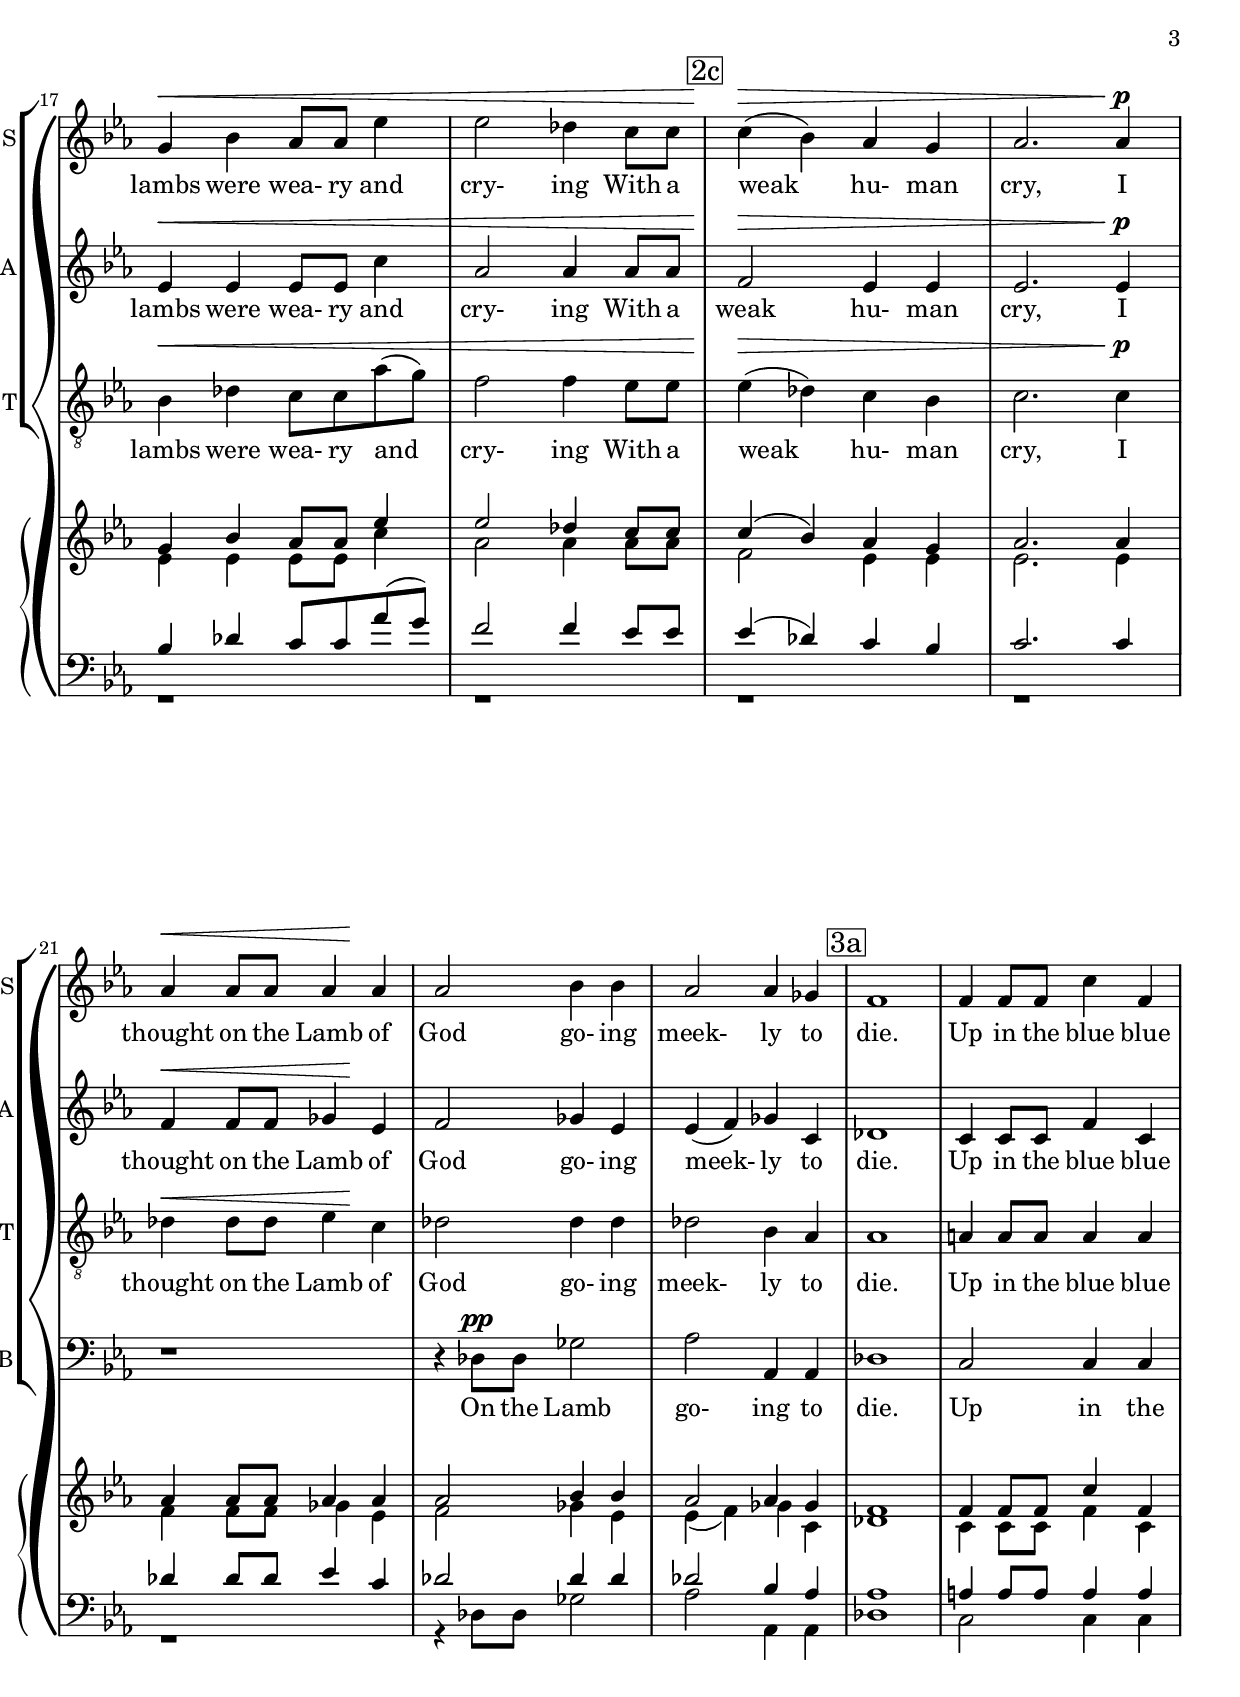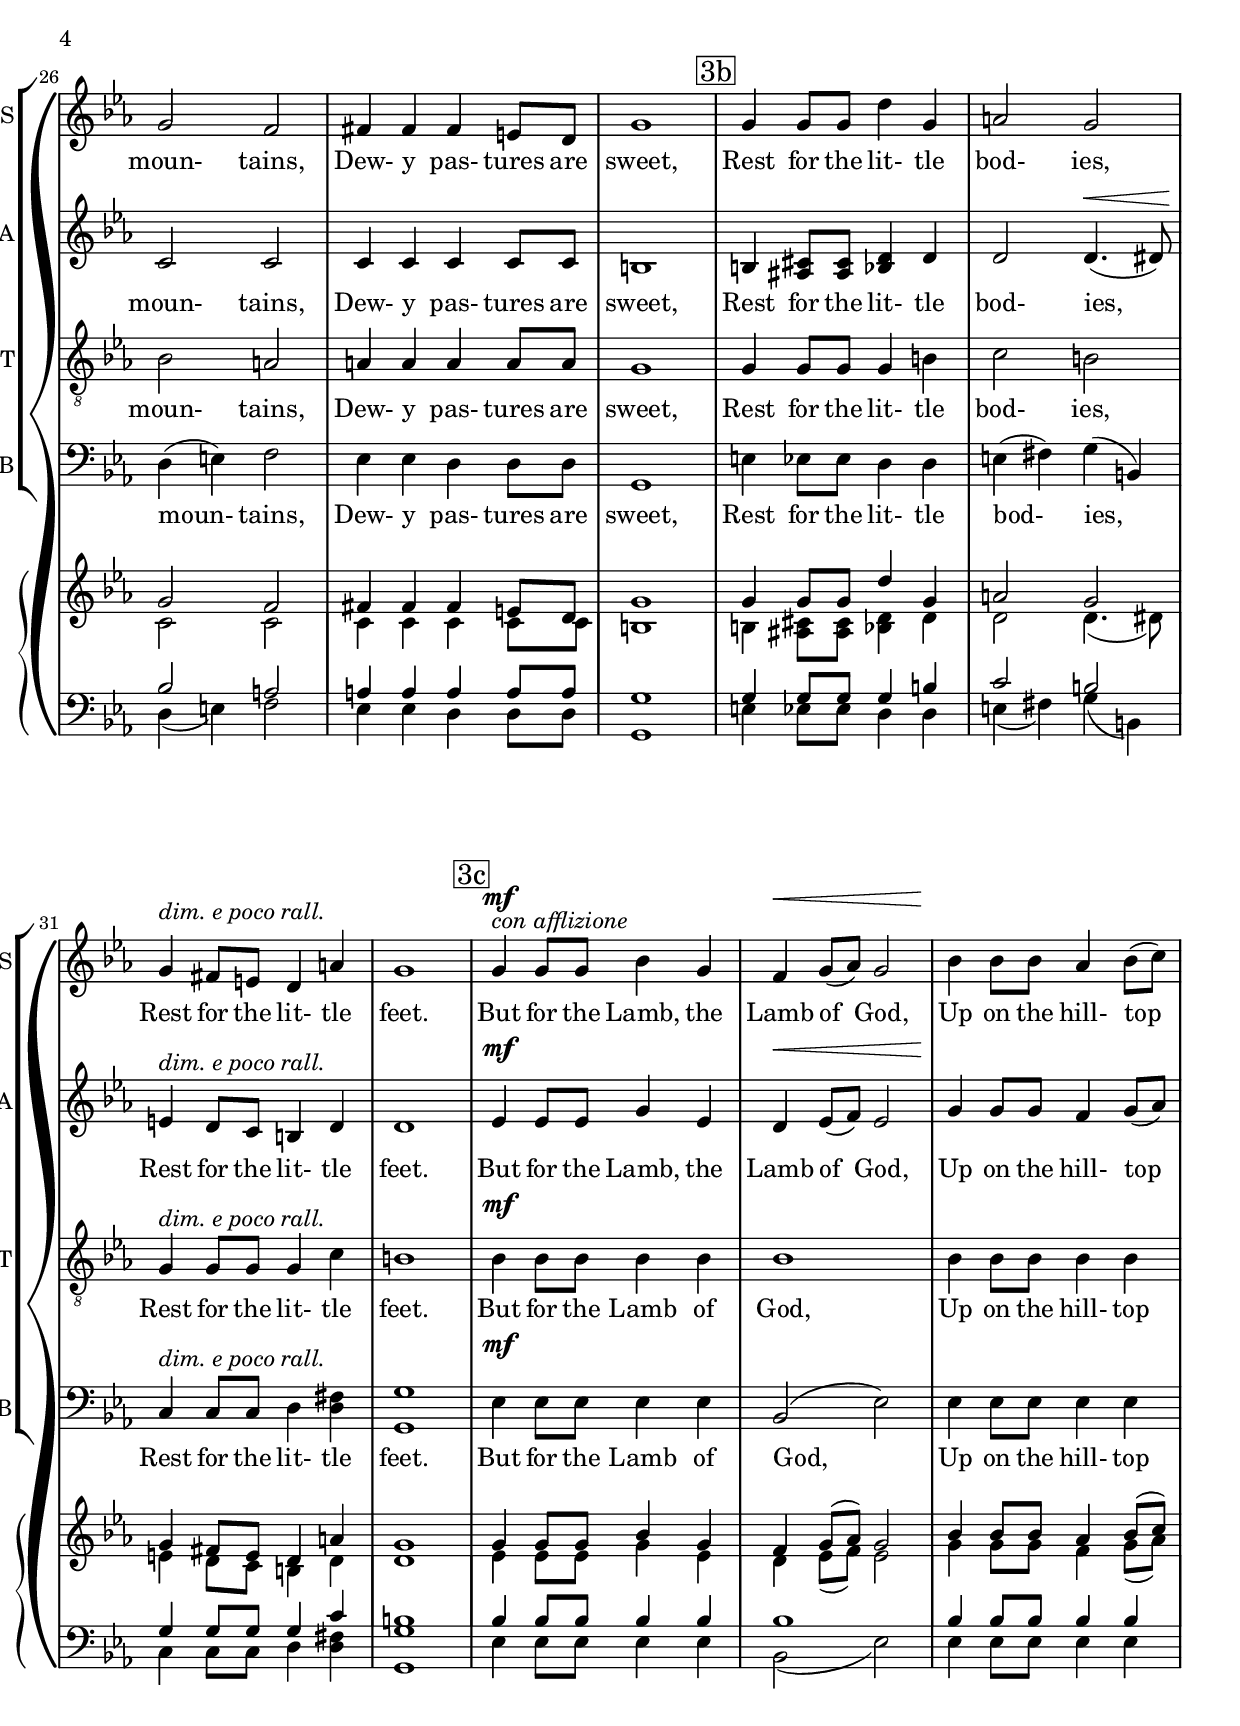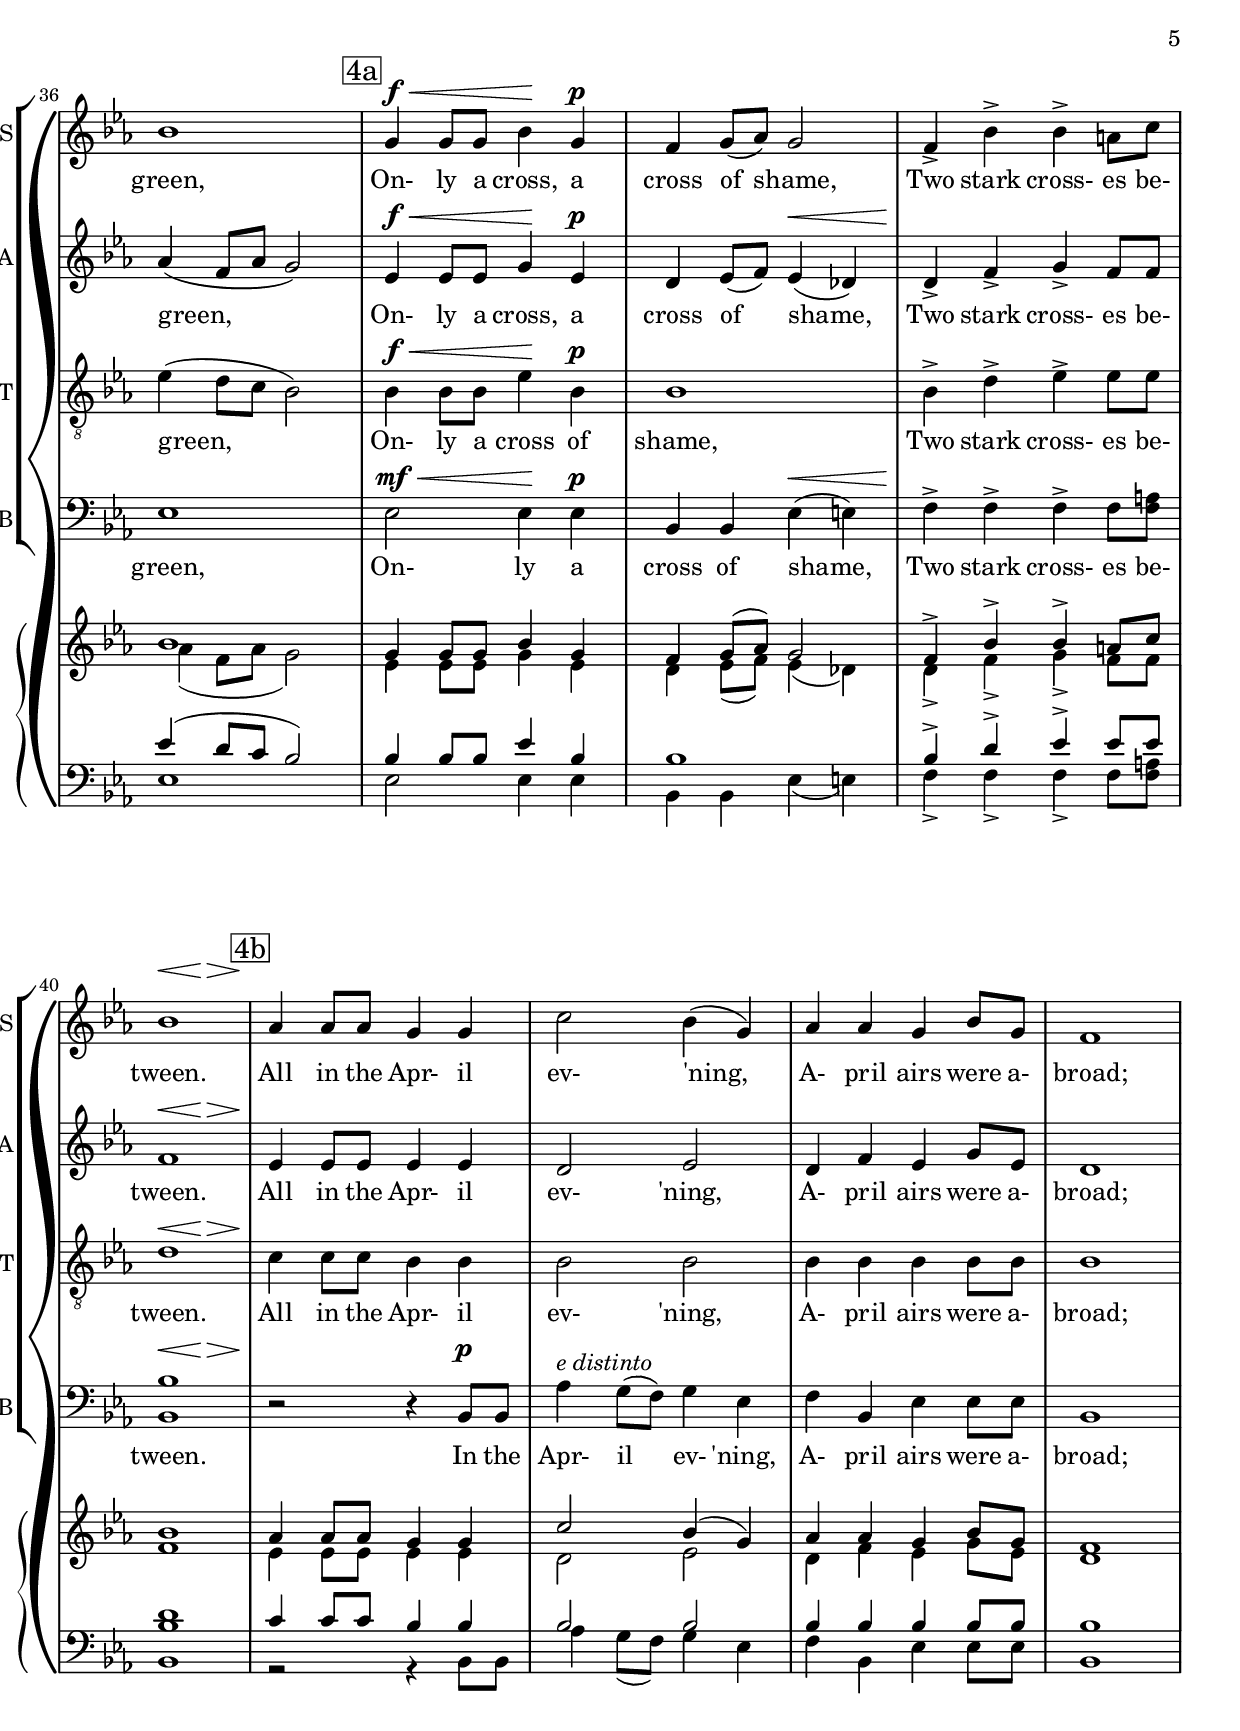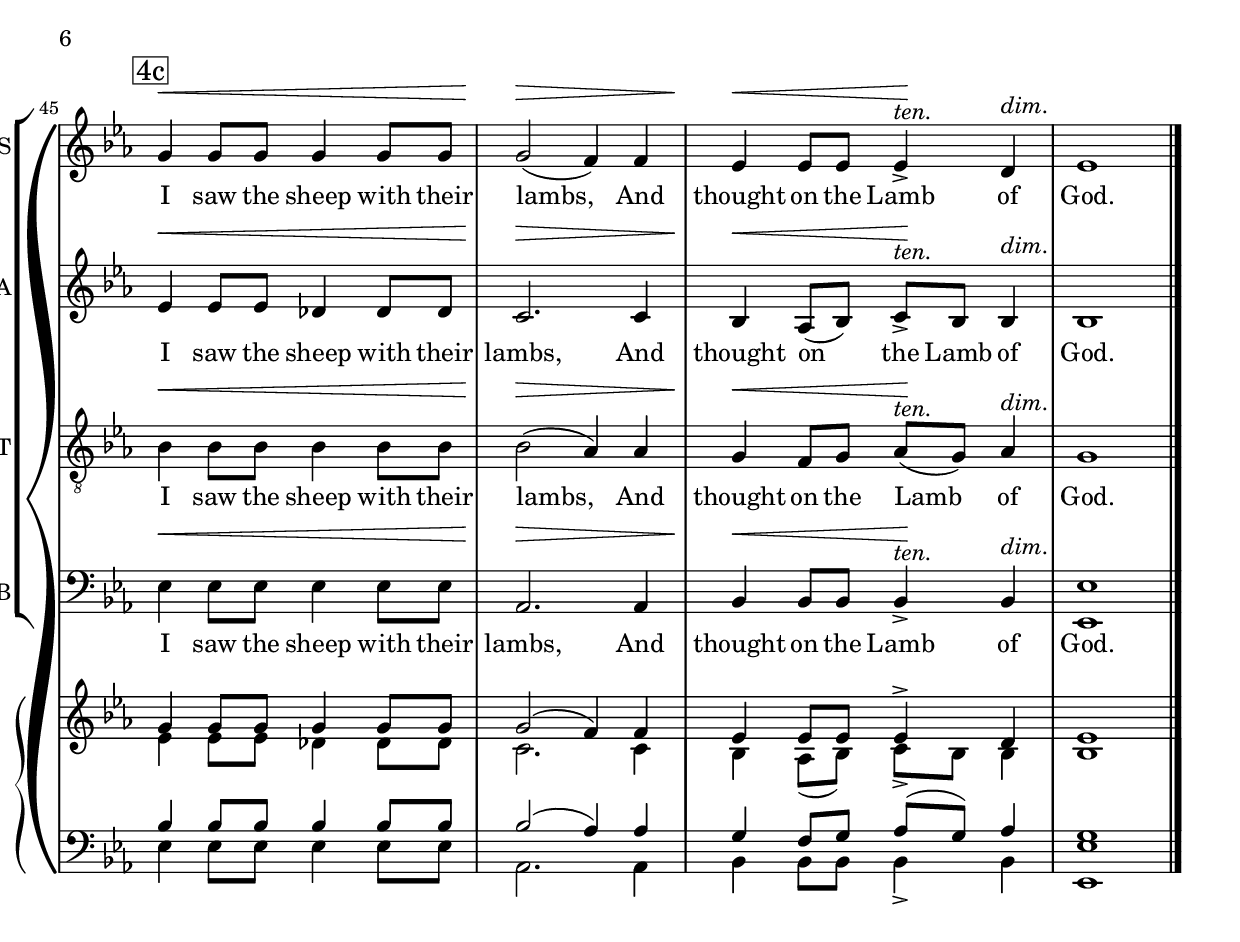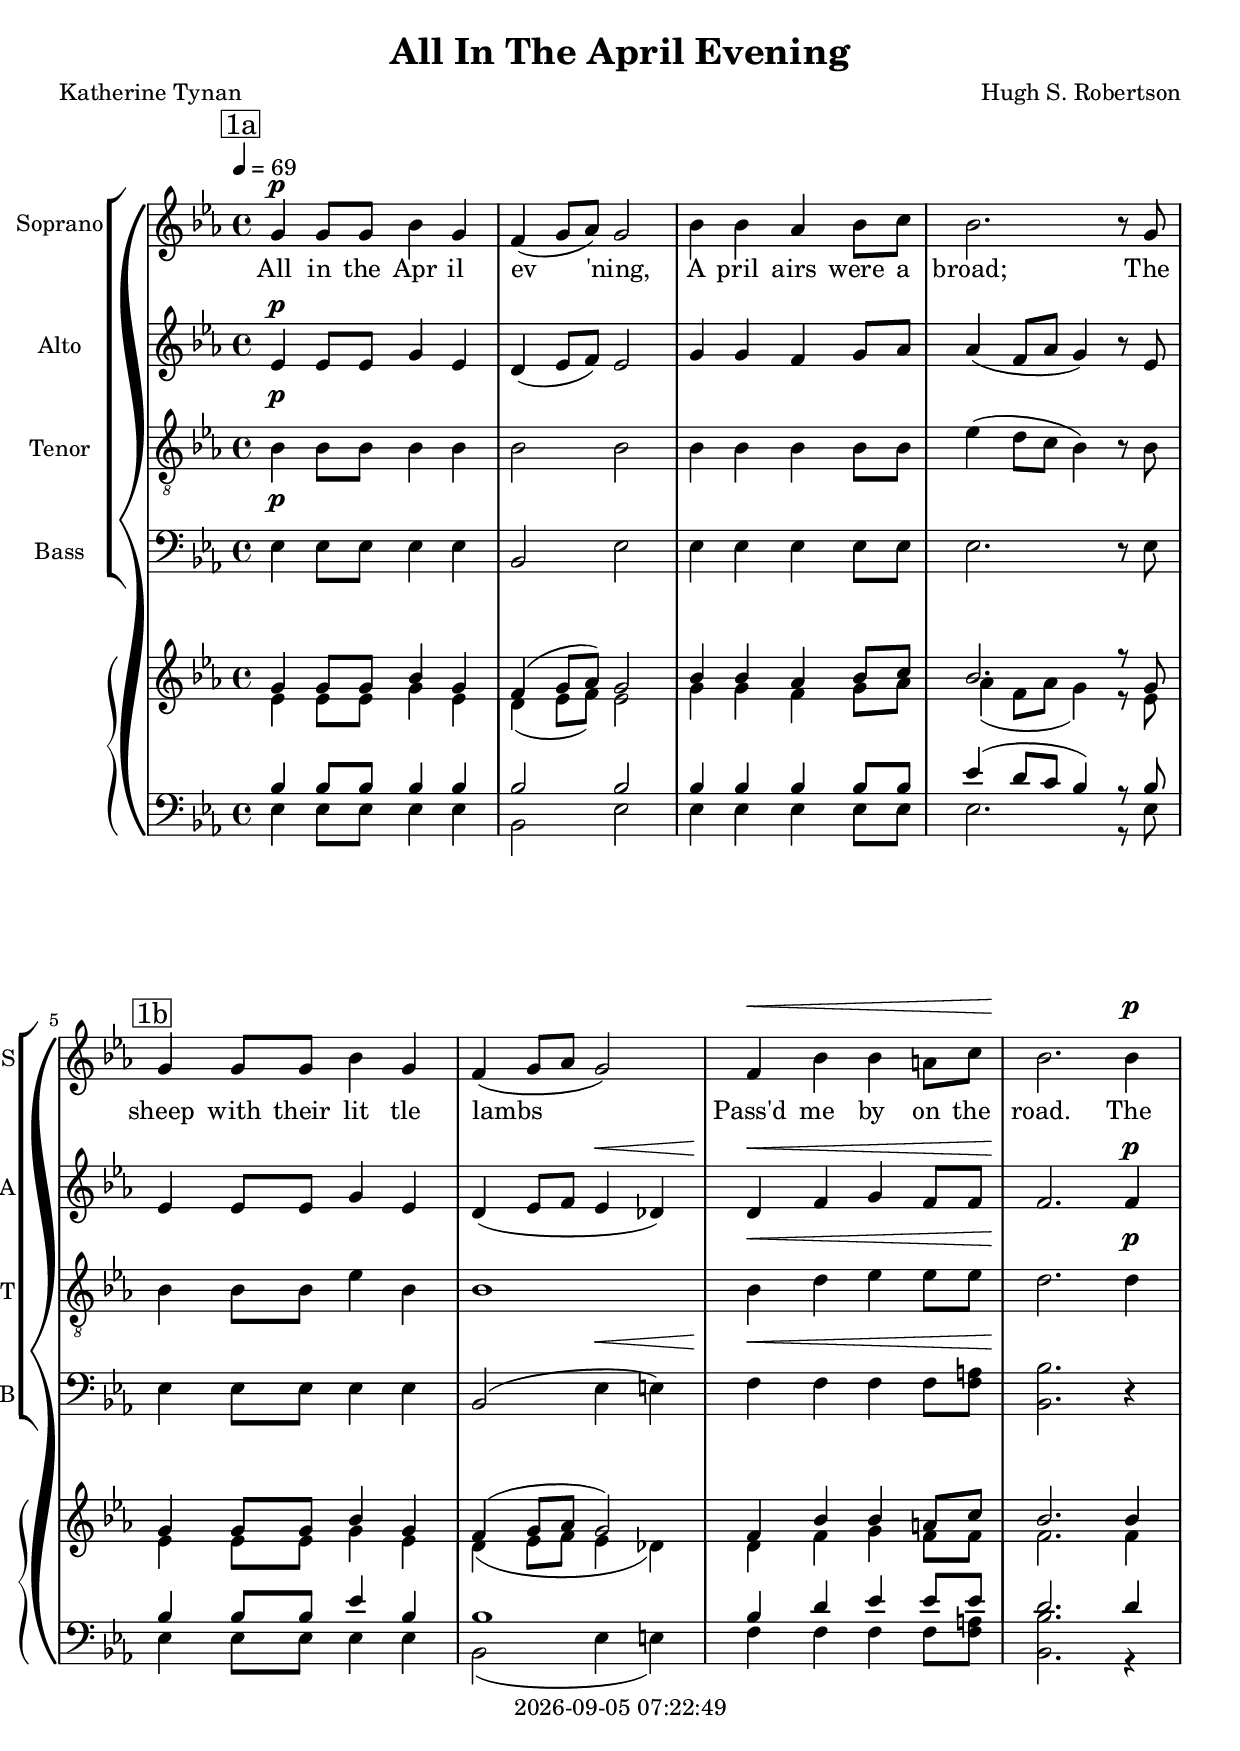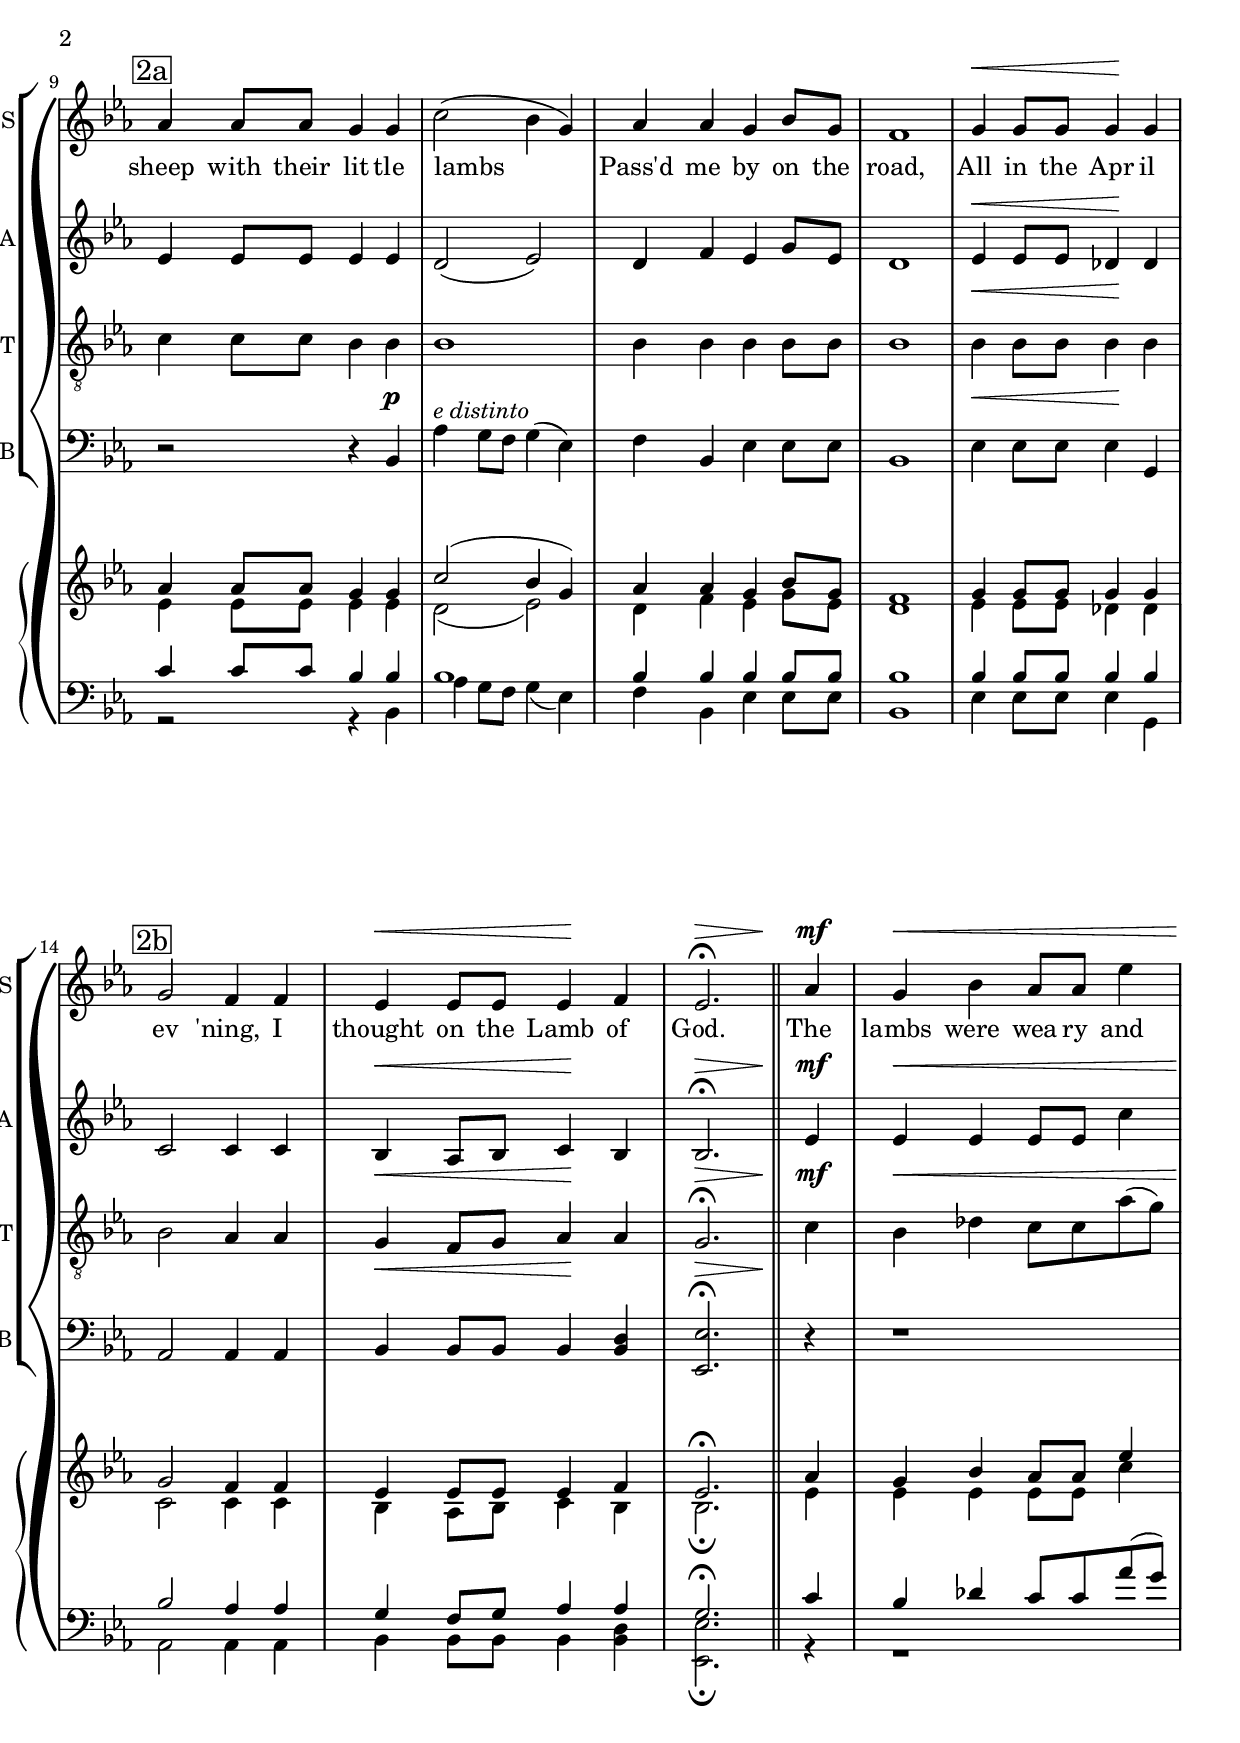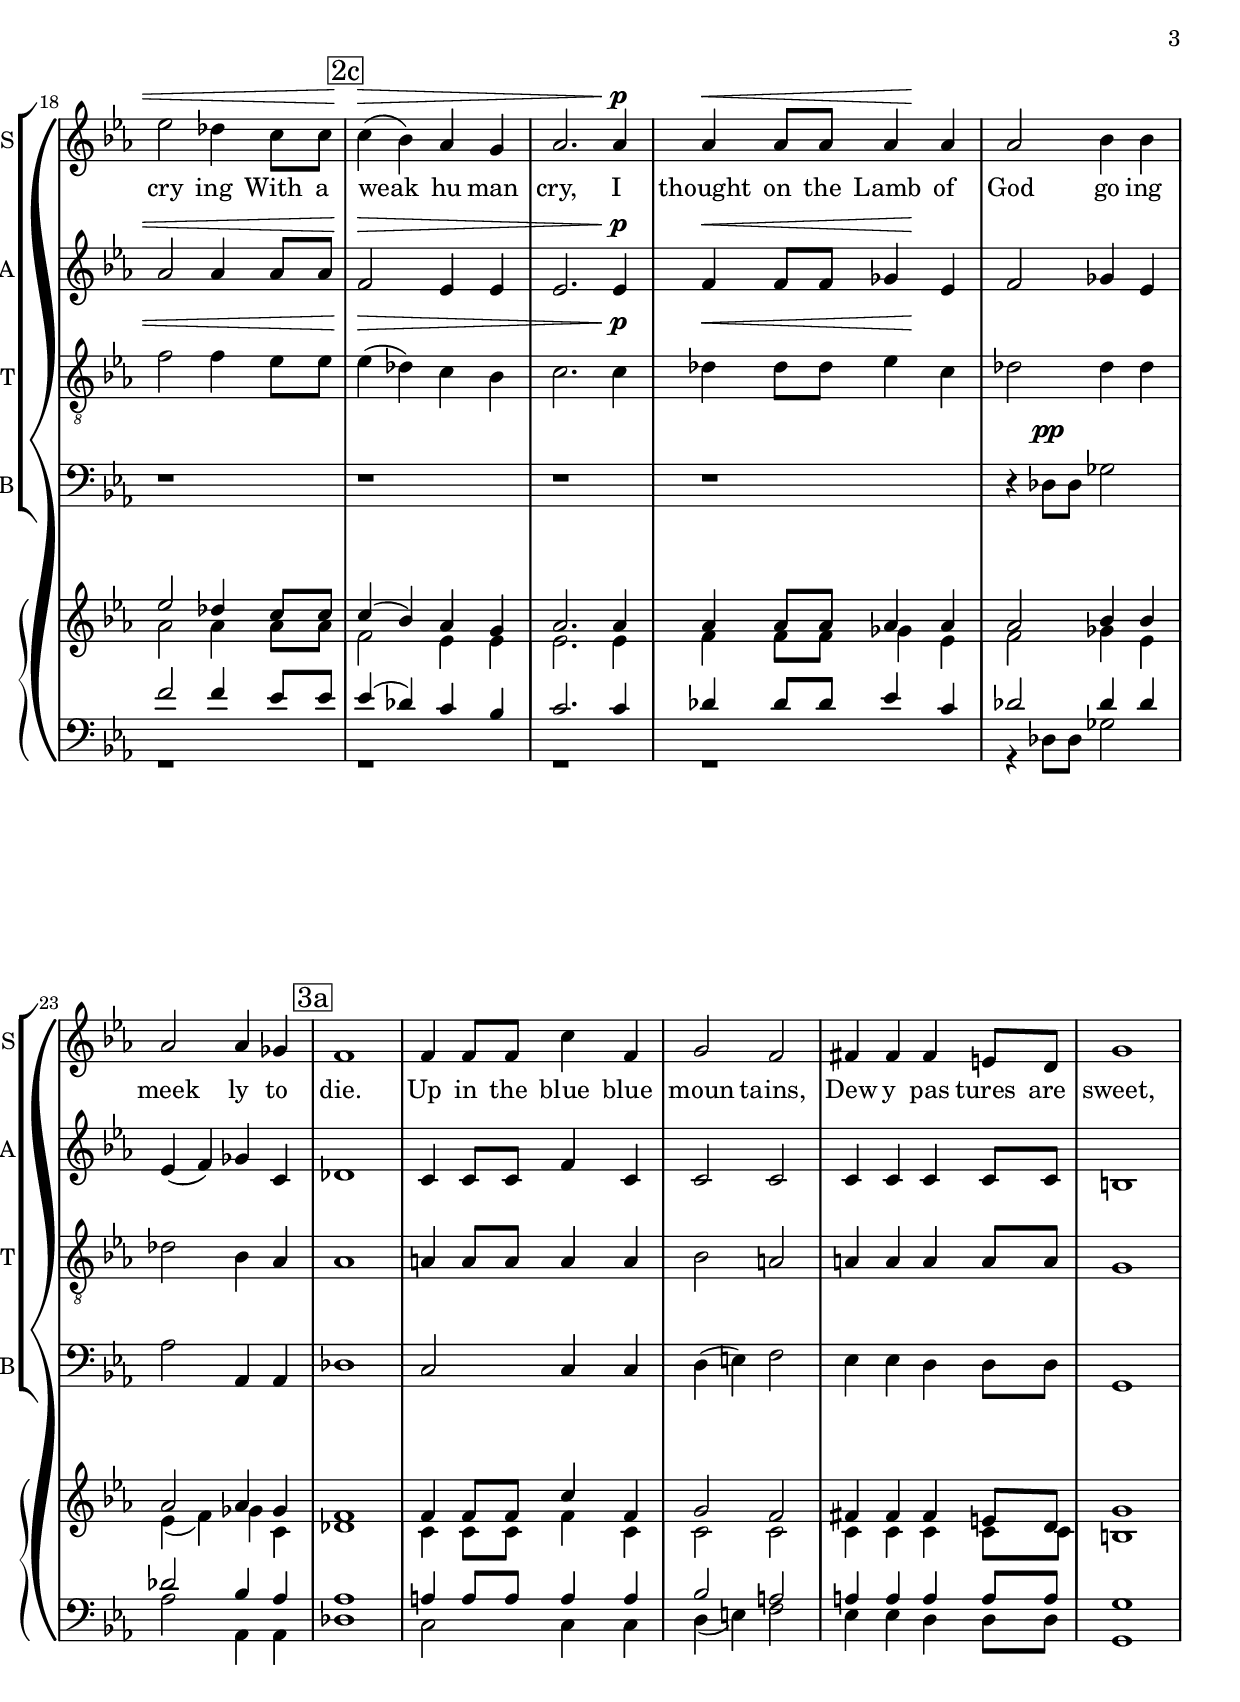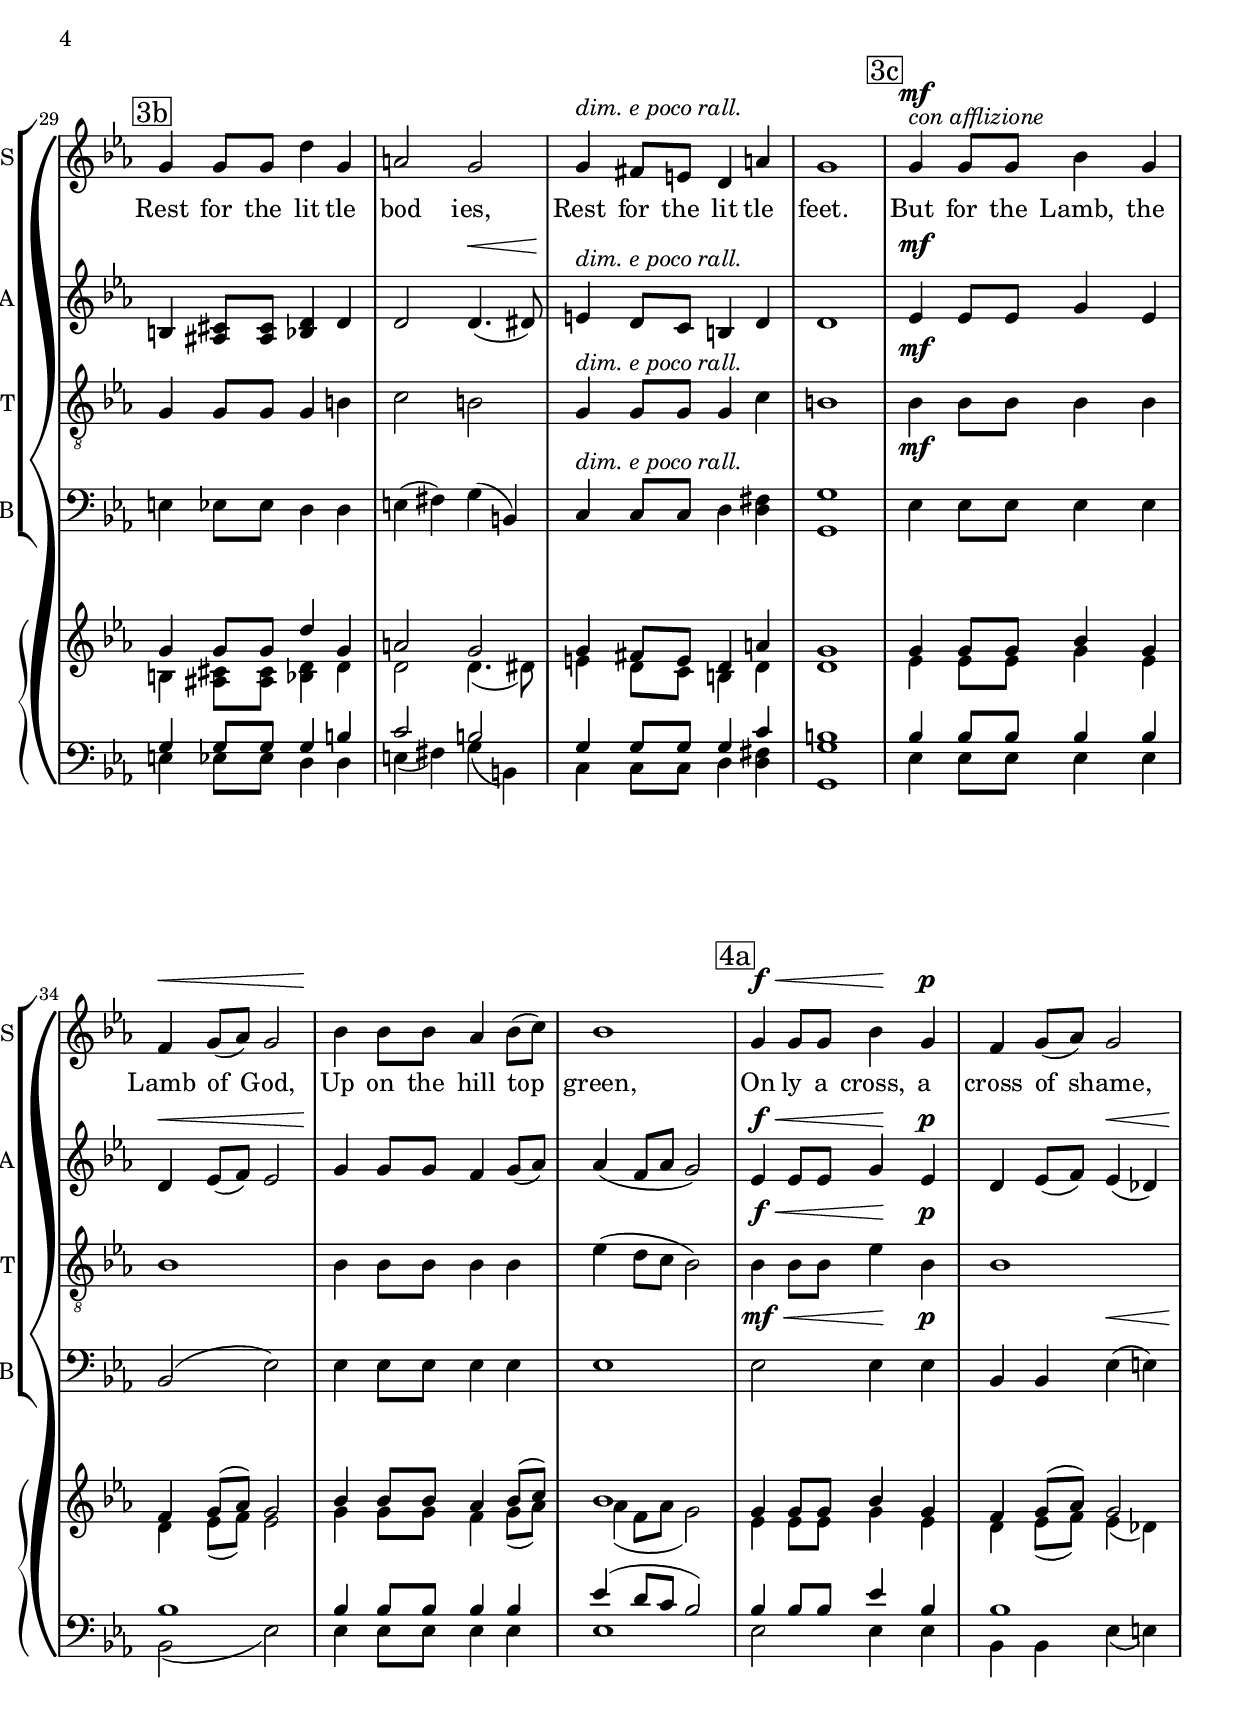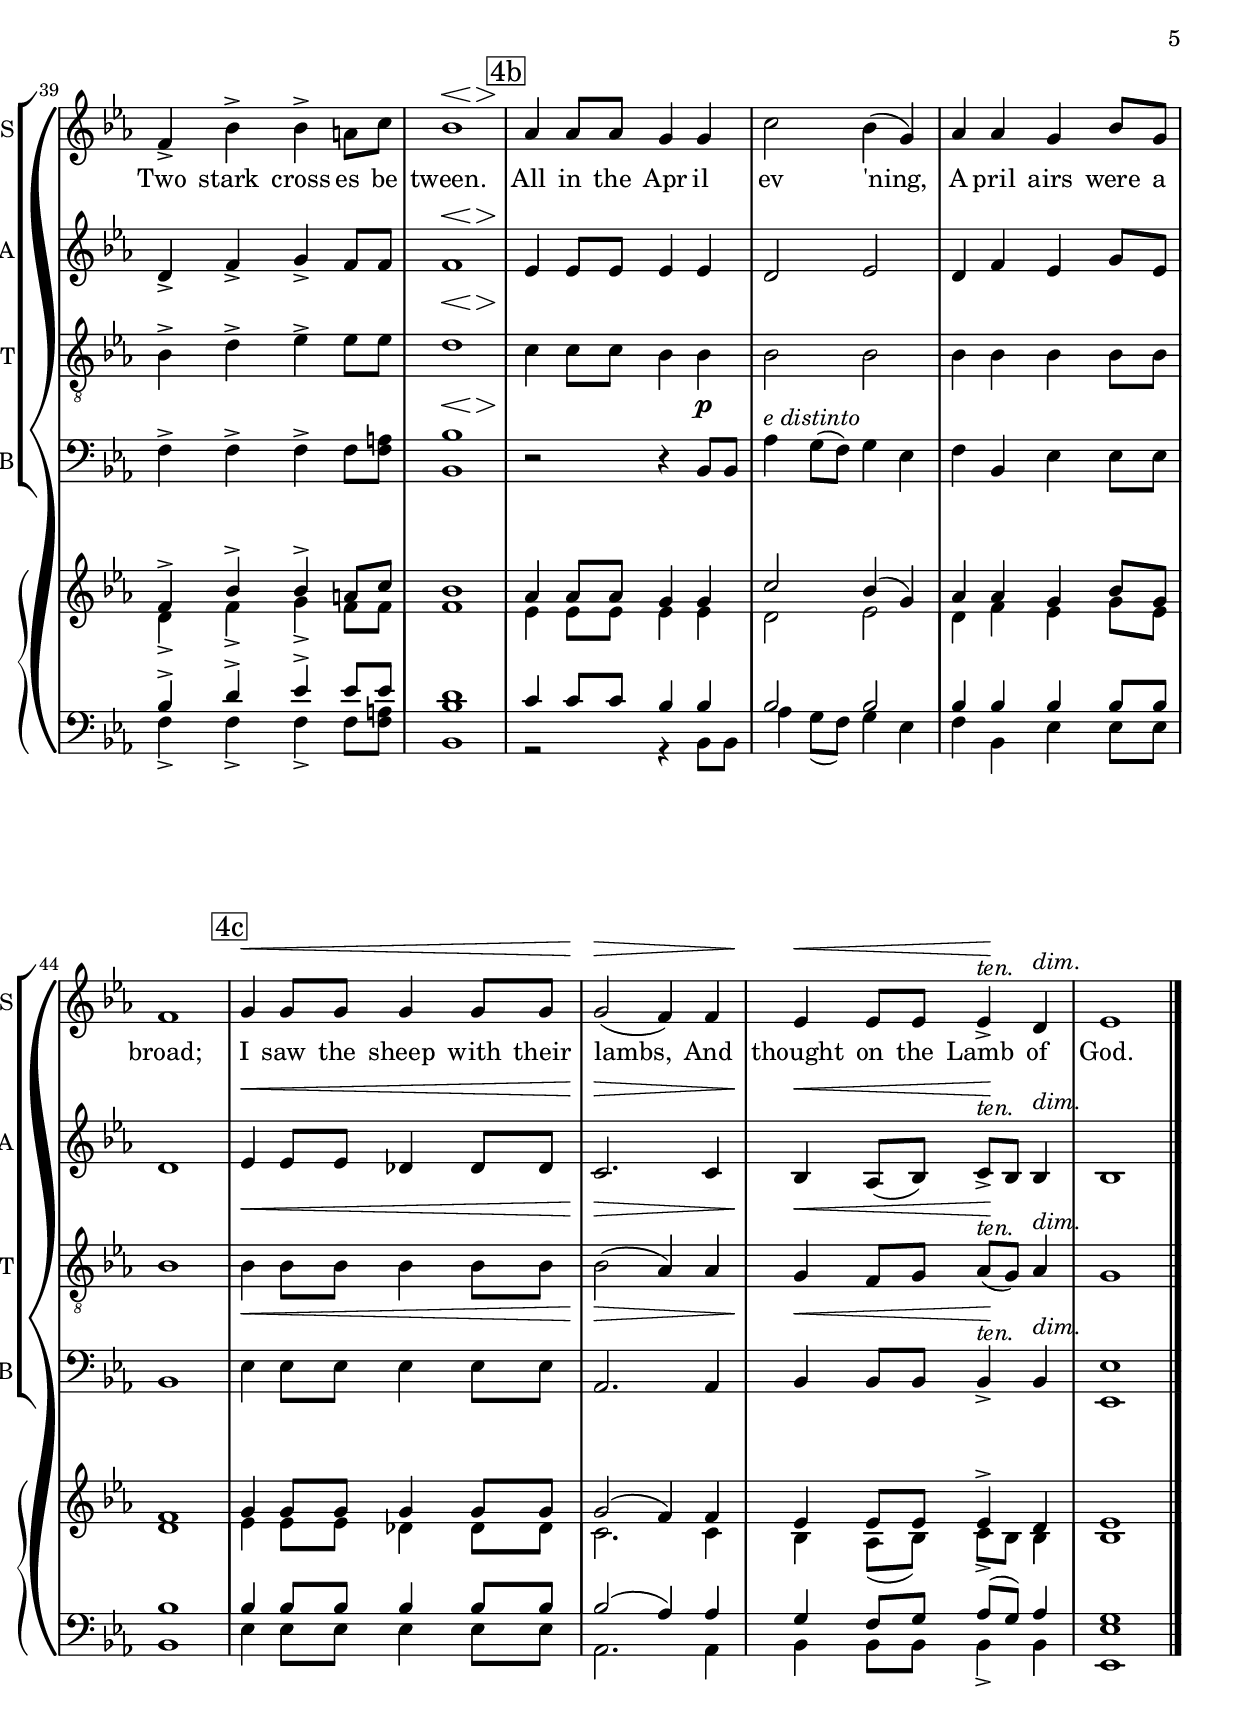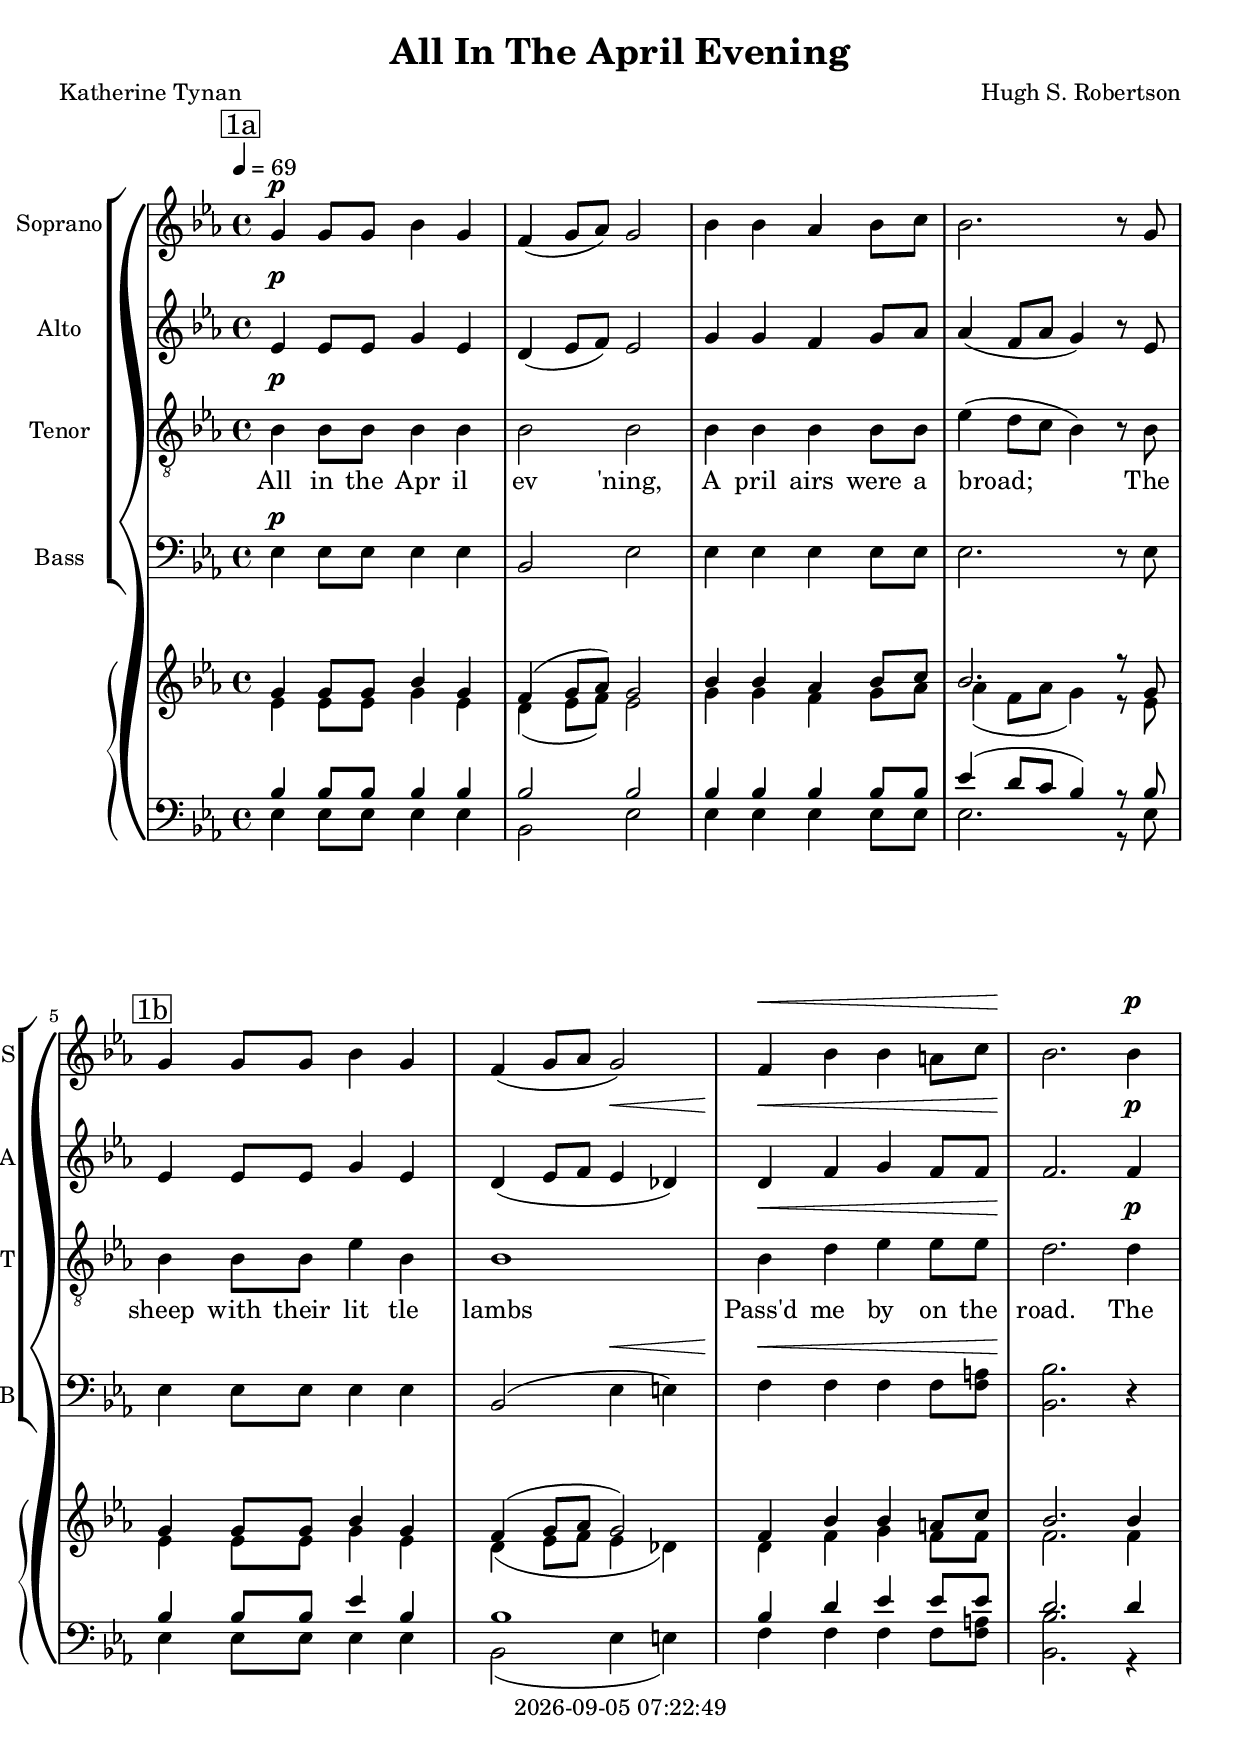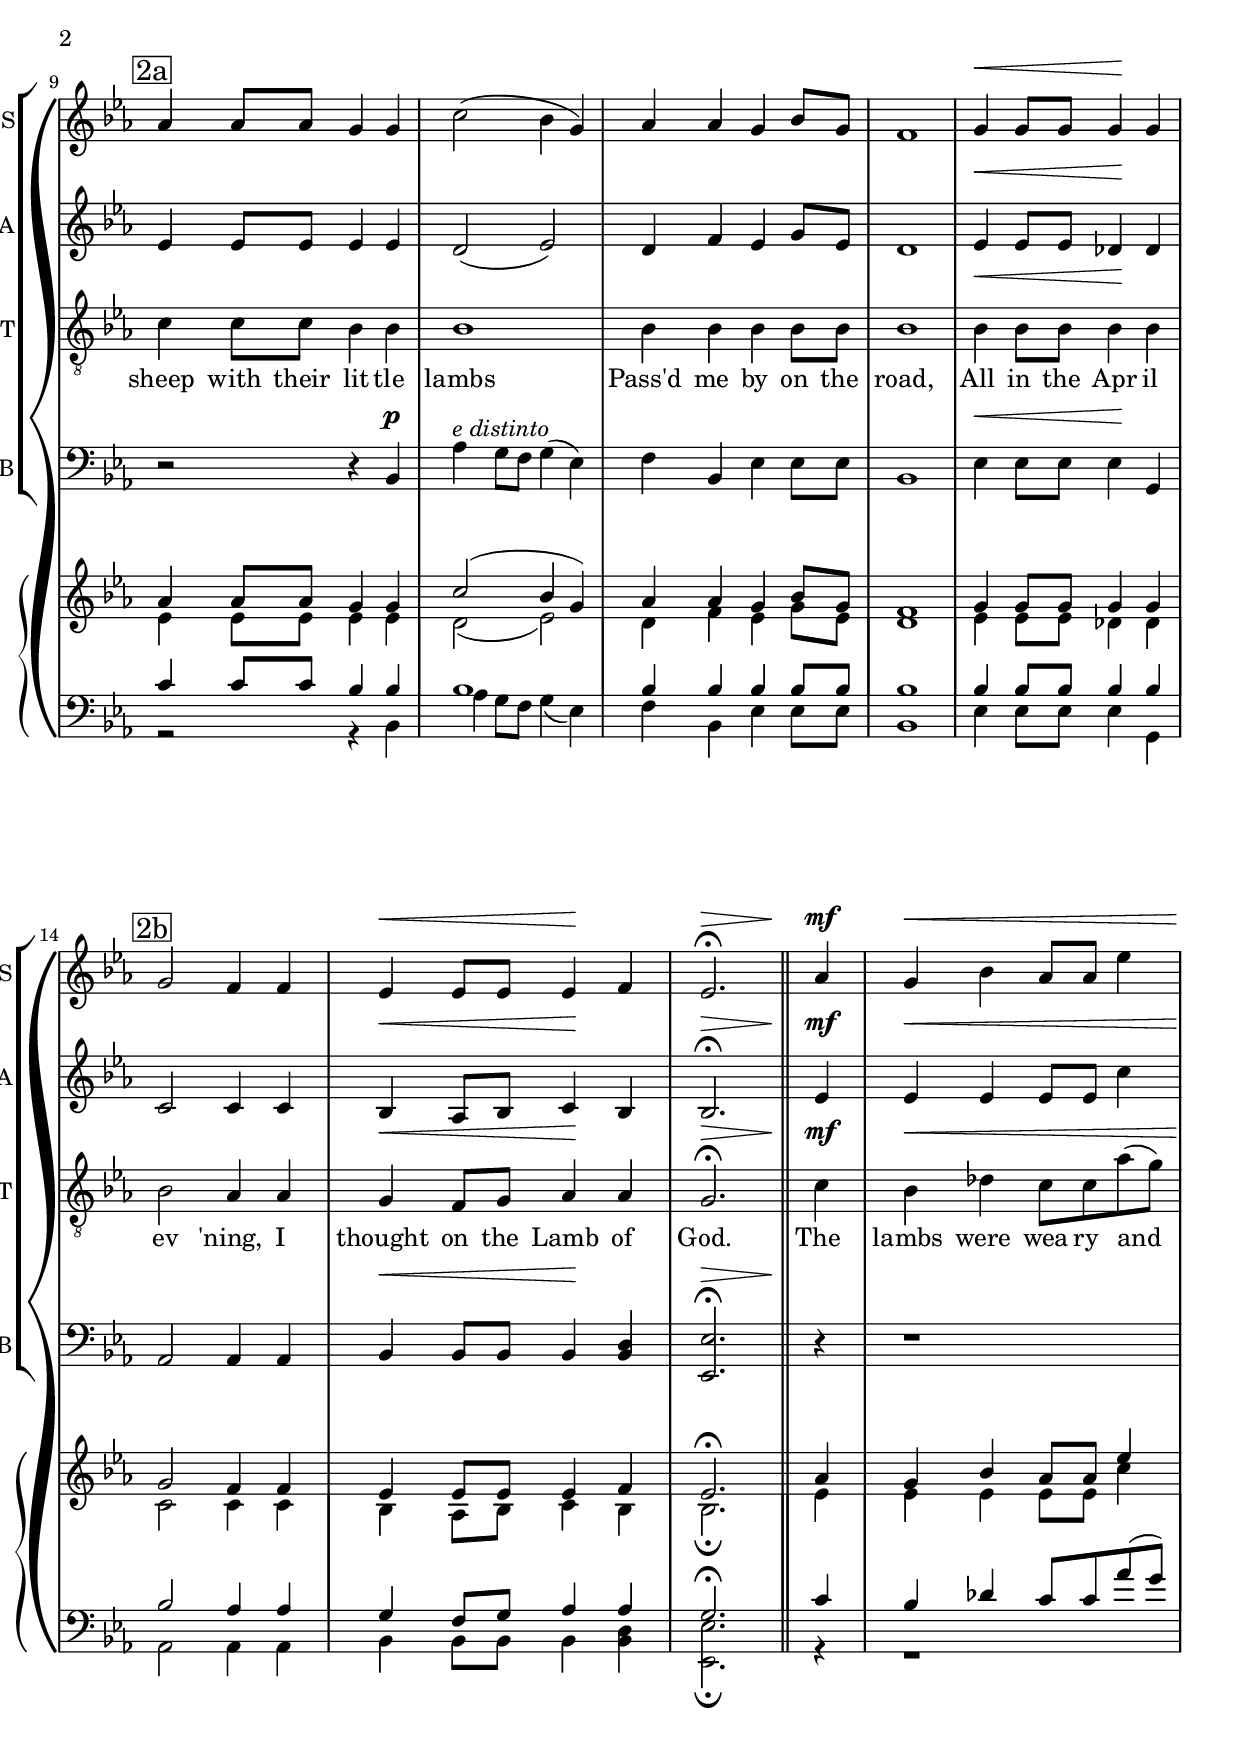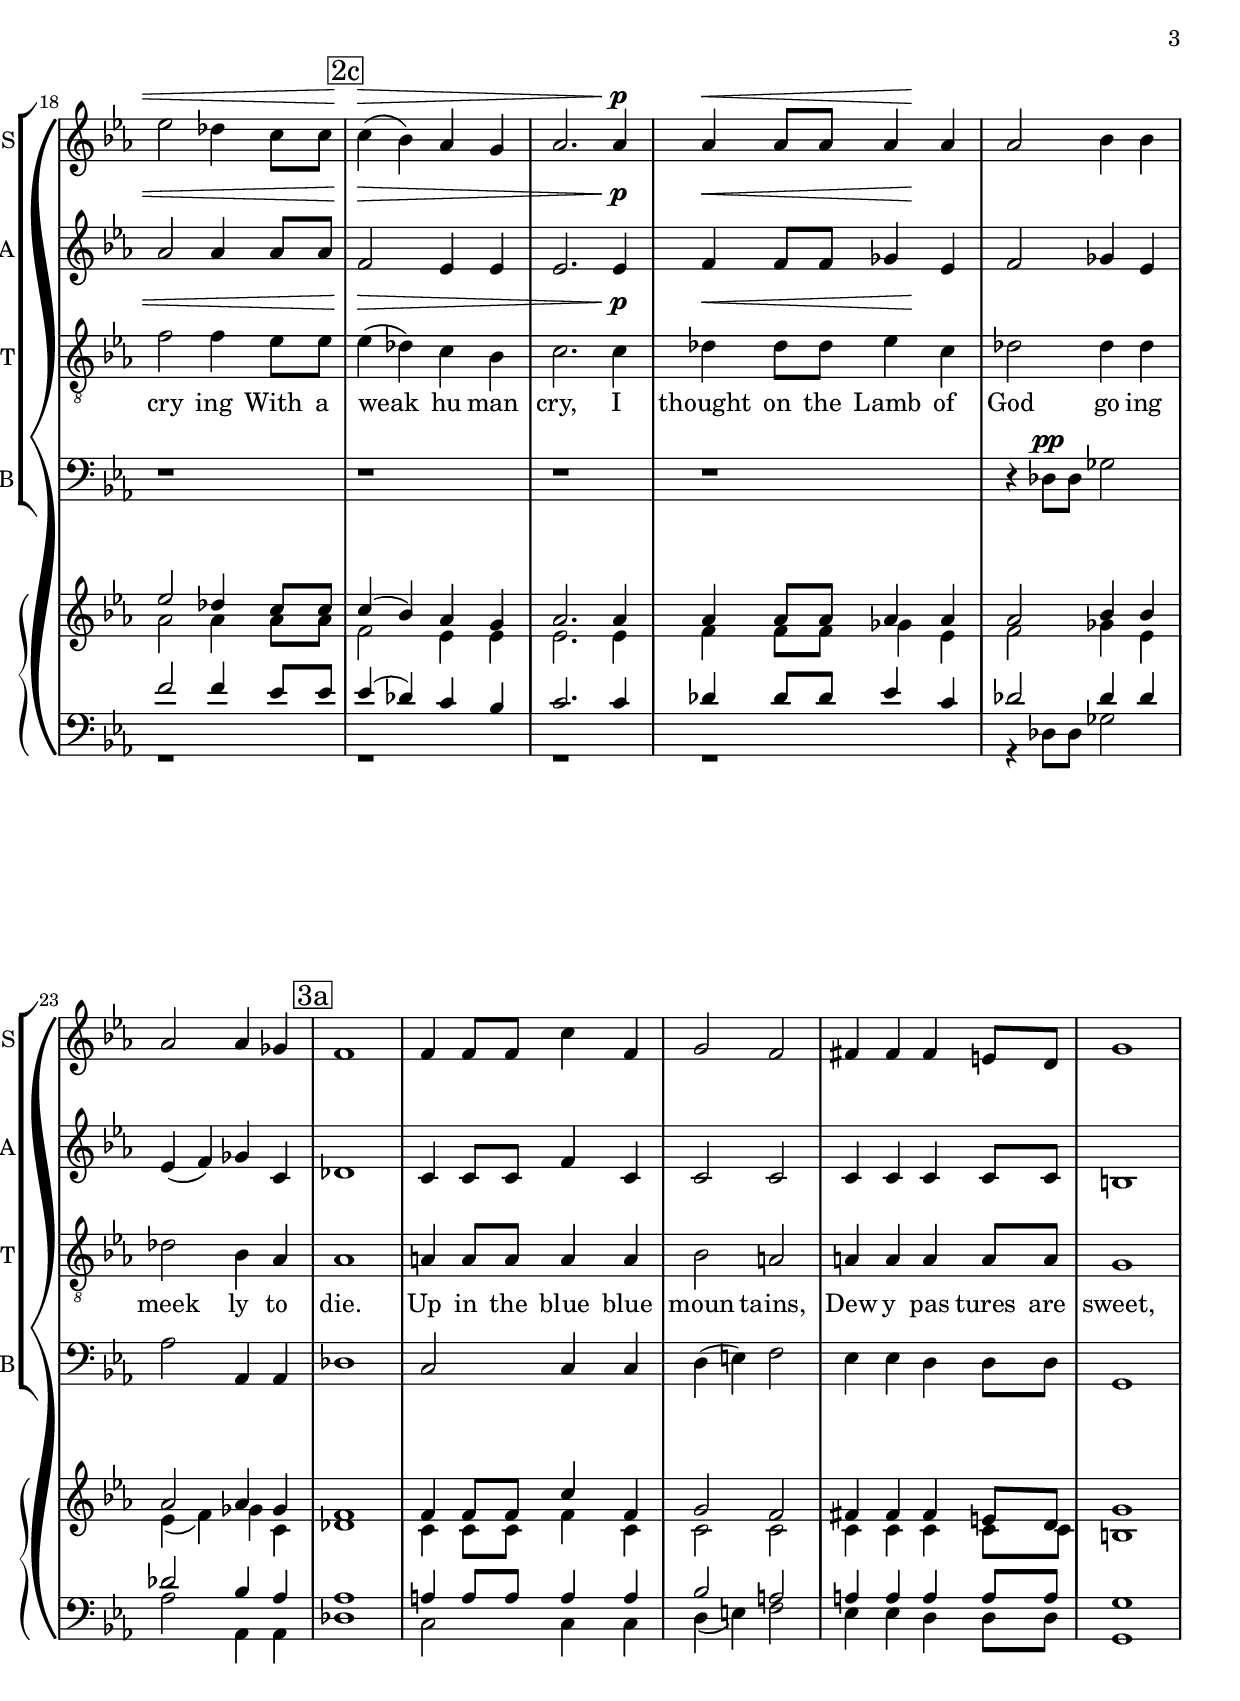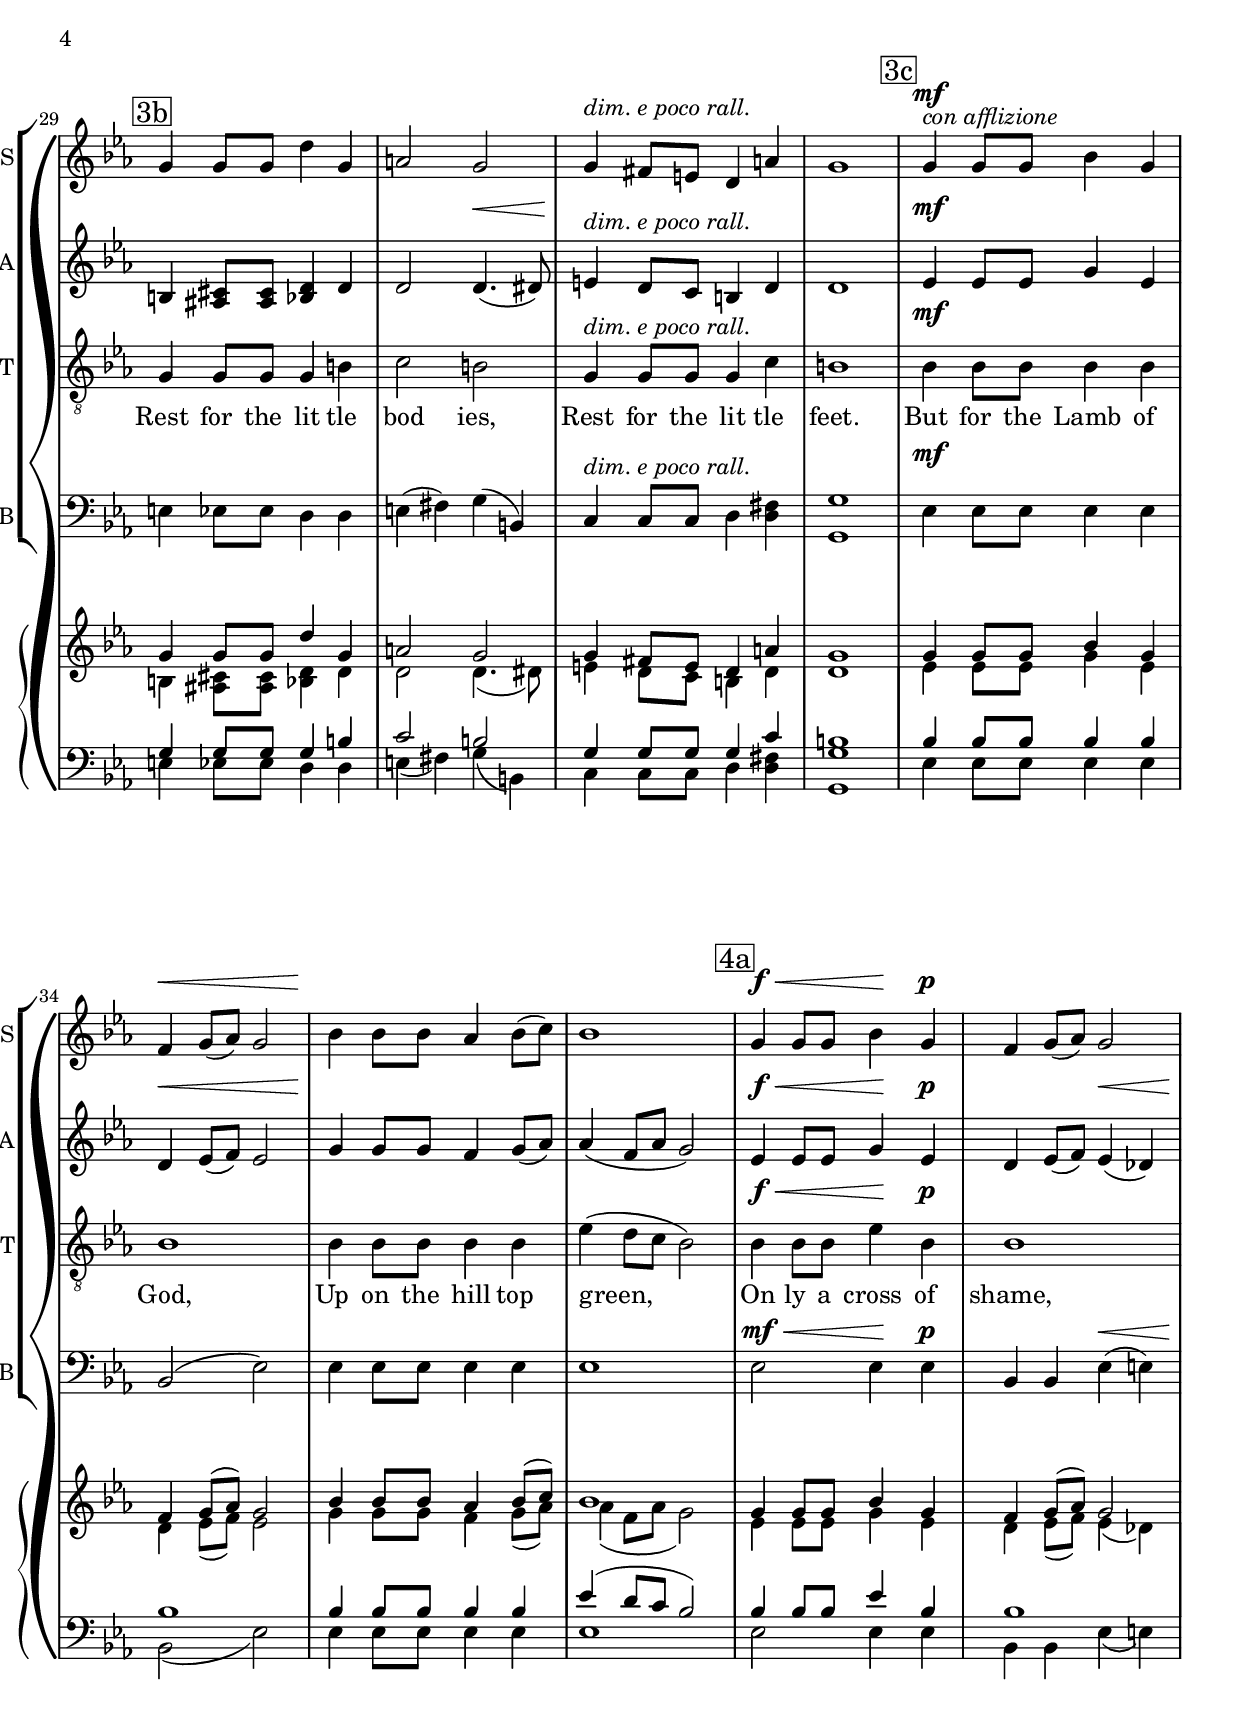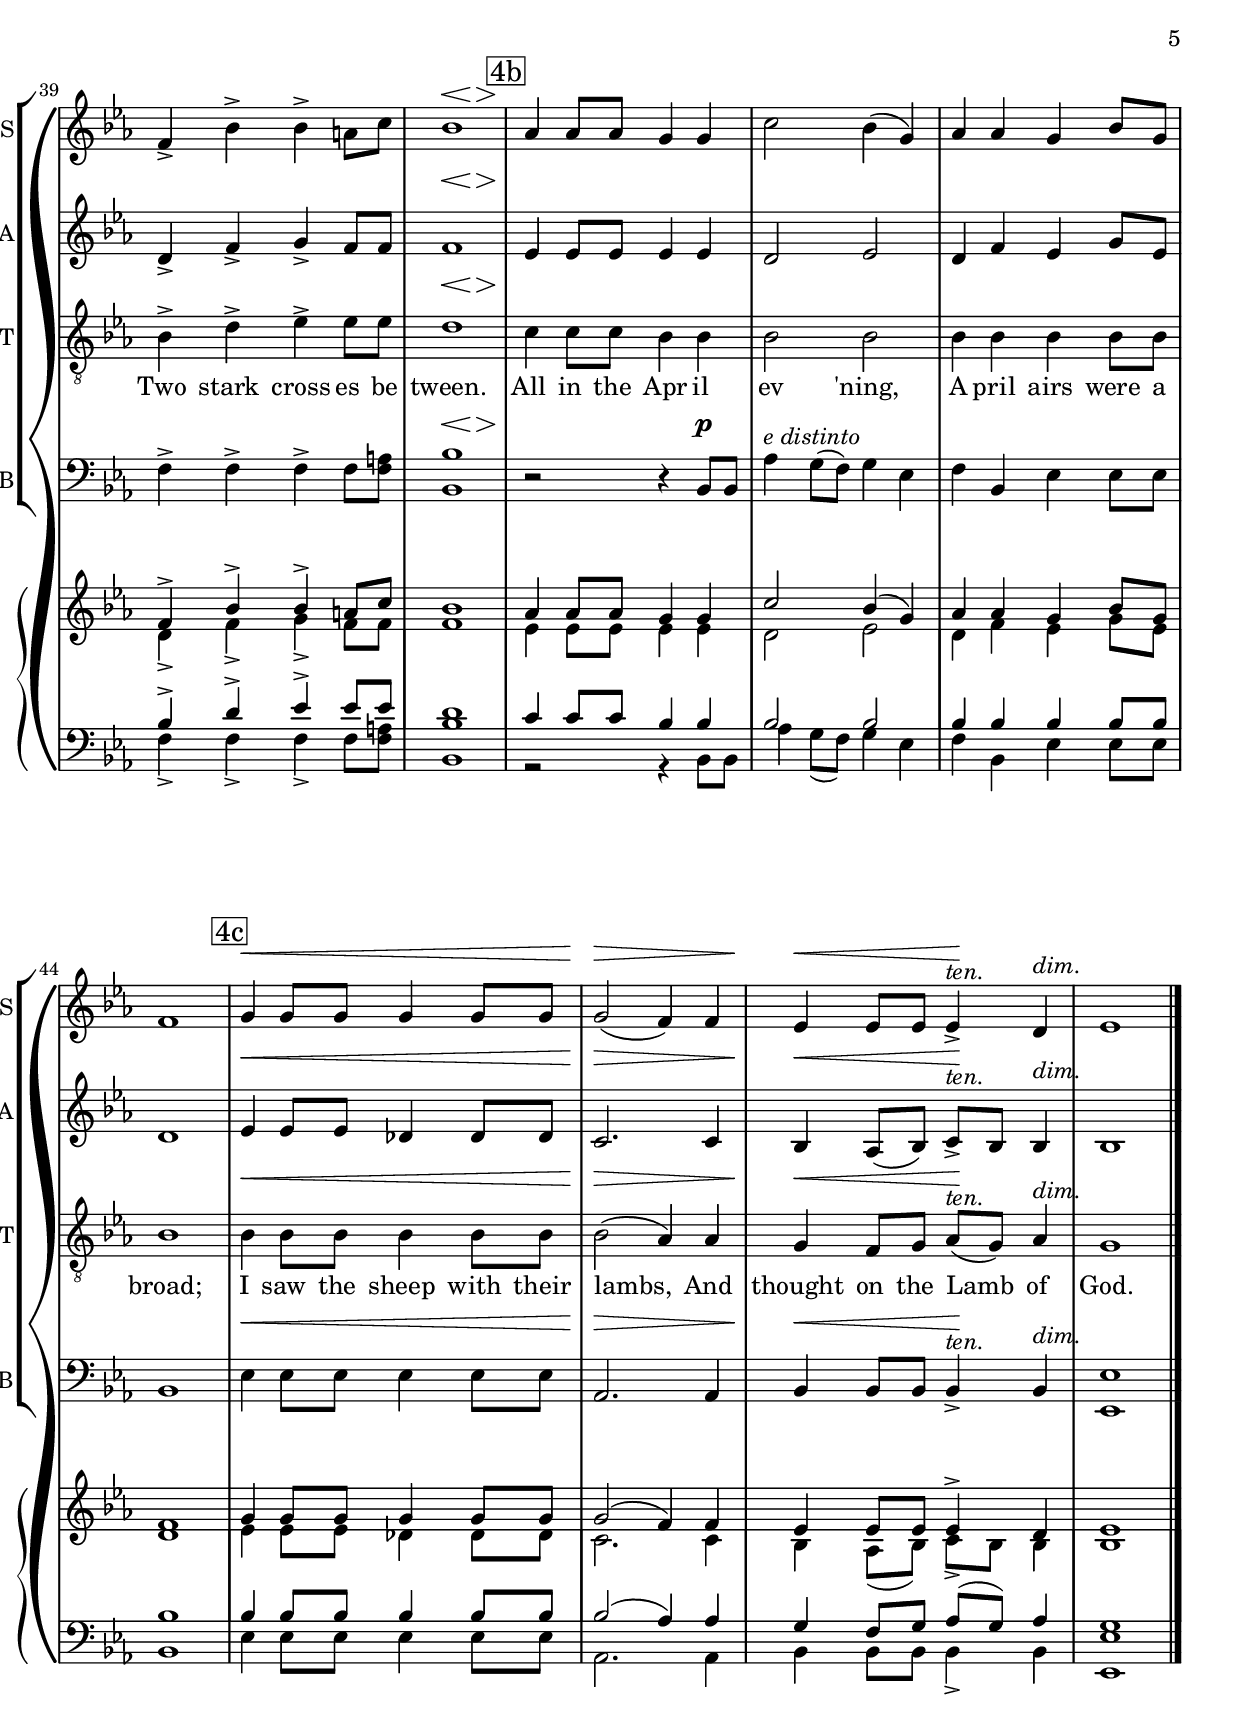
\version "2.20.2"

%\include "articulate.ly"

today = #(strftime "%Y-%m-%d %H:%M:%S" (localtime (current-time)))

\header {
% centered at top
%  dedication  = "dedication"
  title       = "All In The April Evening"
%  subtitle    = "subtitle"
%  subsubtitle = "subsubtitle"
%  instrument  = "instrument"
  
% arrangement of following lines:
%
%  poet    composer
%  meter   arranger
%  piece       opus

  composer    = "Hugh S. Robertson"
%  arranger    = "arranger"
%  opus        = "opus"

  poet        = "Katherine Tynan"
%  meter       = "meter"
%  piece       = "piece"

% centered at bottom
% tagline     = "tagline" % default lilypond version
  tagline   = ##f
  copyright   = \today
}

% #(set-global-staff-size 16)

global = {
  \key ees \major
  \time 4/4
  \tempo 4=69
}

colour = {
  \override NoteHead.color   = #red
  \override Stem.color       = #red
  \override Beam.color       = #red
  \override Accidental.color = #red
  \override Slur.color       = #red
  \override Tie.color        = #red
  \override Dots.color       = #red
}

black = {
  \override NoteHead.color   = #black
  \override Stem.color       = #black
  \override Beam.color       = #black
  \override Accidental.color = #black
  \override Slur.color       = #black
  \override Tie.color        = #black
  \override Dots.color       = #black
}

RehearsalTrack = {
%  \set Score.currentBarNumber = #5
%  \mark \markup { \circle "1a" }
  \mark \markup { \box "1a" } s1*4
  \mark \markup { \box "1b" } s1*4
  \mark \markup { \box "2a" } s1*5
  \mark \markup { \box "2b" } s1*5
  \mark \markup { \box "2c" } s1*5
  \mark \markup { \box "3a" } s1*5
  \mark \markup { \box "3b" } s1*4
  \mark \markup { \box "3c" } s1*4
  \mark \markup { \box "4a" } s1*4
  \mark \markup { \box "4b" } s1*4
  \mark \markup { \box "4c" } s1*4
}

soprano = \relative c'' {
  \global
  g4 g8 g bes4 g
  f4(g8 aes) g2
  bes4 bes aes bes8 c
  bes2. r8 g
  g4 g8 g bes4 g % 1b
  f4(g8 aes g2)
  f4 bes bes a8 c
  bes2. bes4
  aes4 aes8 aes g4 g % 2a
  c2(bes4 g)
  aes4 aes g bes8 g
  f1
  g4 g8 g g4 g
  g2 f4 f % 2b
  ees4 ees8 ees ees4 f
  ees2.\fermata \bar "||" aes4
  g4 bes aes8 aes ees'4
  ees2 des4 c8 c
  c4(bes) aes g % 2c
  aes2. aes4
  aes4 aes8 aes aes4 aes
  aes2 bes4 bes
  aes2 aes4 ges
  f1 % 3a
  f4 f8 f c'4 f,
  g2 f
  fis4 fis fis e8 d
  g1
  g4 g8 g d'4g, % 3b
  a2 g
  g4 fis8 e d4 a'
  g1
  g4 g8 g bes4 g % 3c
  f4 g8(aes)g2
  bes4 bes8 bes aes4 bes8(c)
  bes1
  g4 g8 g bes4 g % 4a
  f4 g8(aes) g2
  f4-> bes-> bes-> a8 c
  bes1
  aes4 aes8 aes g4 g % 4b
  c2 bes4(g)
  aes4 aes g bes8 g
  f1
  g4 g8 g g4 g8 g % 4c
  g2(f4) f
  ees4 ees8 ees ees4-> d
  ees1
  \bar "|."
}

dynamicsSop = {
  \override DynamicTextSpanner.style = #'none
  s1\p
  s1
  s1
  s1
  s1 % 1b
  s1
  s1\<
  s2.\! s4\p
  s1 % 2a
  s1
  s1
  s1
  s2\< s\!
  s1 % 2b
  s2\< s\!
  s2.\> s4\mf
  s1\<
  s1
  s1\> % 2c
  s2. s4\p
  s2\< s\!
  s1
  s1
  s1 % 3a
  s1
  s1
  s1
  s1
  s1 % 3b
  s1
  s1-\markup \italic {dim. e poco rall.}
  s1
  s1\mf-\markup \italic {con afflizione} % 3c
  s1\<
  s1\!
  s1
  s2\f\< s4\! s\p % 4a
  s1
  s1
  s2\<s\>
  s1\! % 4b
  s1
  s1
  s1
  s1\< % 4c
  s1\>
  s2\< s4\!-\markup ten. s-\markup dim.
}

wordsSop = \lyricmode {
  All in the Apr- il ev- 'ning,
  A- pril airs were a- broad;
  The sheep with their lit- tle lambs
  Pass'd me by on the road.
  The sheep with their lit- tle lambs
  Pass'd me by on the road,
  All in the Apr- il ev- 'ning,
  I thought on the Lamb of God.

  The lambs were wea- ry and cry- ing
  With a weak hu- man cry,
  I thought on the Lamb of God
  go- ing meek- ly to die.
  Up in the blue blue moun- tains,
  Dew- y pas- tures are sweet,
  Rest for the lit- tle bod- ies,
  Rest for the lit- tle feet.
  But for the Lamb, the Lamb of God,
  Up on the hill- top green,
  On- ly a cross, a cross of shame,
  Two stark cross- es be- tween.
  
  All in the Apr- il ev- 'ning,
  A- pril airs were a- broad;
  I saw the sheep with their lambs,
  And thought on the Lamb of God.
}

midiWordsSop = \lyricmode {
  "All " "in " "the " Apr "il " ev "'ning, "
  A "pril " "airs " "were " a "broad; "
  "The " "sheep " "with " "their " lit "tle " "lambs "
  "Pass'd " "me " "by " "on " "the " "road. "
  "The " "sheep " "with " "their " lit "tle " "lambs "
  "Pass'd " "me " "by " "on " "the " "road, "
  "All " "in " "the " Apr "il " ev "'ning, "
  "I " "thought " "on " "the " "Lamb " "of " "God. "

  "The " "lambs " "were " wea "ry " "and " cry "ing "
  "With " "a " "weak " hu "man " "cry, "
  "I " "thought " "on " "the " "Lamb " "of " "God "
  go "ing " meek "ly " "to " "die. "
  "Up " "in " "the " "blue " "blue " moun "tains, "
  Dew "y " pas "tures " "are " "sweet, "
  "Rest " "for " "the " lit "tle " bod "ies, "
  "Rest " "for " "the " lit "tle " "feet. "
  "But " "for " "the " "Lamb, " "the " "Lamb " "of " "God, "
  "Up " "on " "the " hill "top " "green, "
  On "ly " "a " "cross, " "a " "cross " "of " "shame, "
  "Two " "stark " cross "es " be "tween. "
  
  "All " "in " "the " Apr "il " ev "'ning, "
  A "pril " "airs " "were " a "broad; "
  "I " "saw " "the " "sheep " "with " "their " "lambs, "
  "And " "thought " "on " "the " "Lamb " "of " "God. "
}

alto = \relative c' {
  \global
  ees4 ees8 ees g4 ees
  d4(ees8 f) ees2
  g4 g f g8 aes
  aes4(f8 aes g4) r8 ees
  ees4 ees8 ees g4 ees % 1b
  d4(ees8 f ees4 des)
  d4 f g f8 f
  f2. f4
  ees4 ees8 ees ees4 ees % 2a
  d2(ees)
  d4 f ees g8 ees
  d1
  ees4 ees8 ees des4 des
  c2 c4 c % 2b
  bes4 aes8 bes c4 bes
  bes2.\fermata \bar "||" ees4
  ees4 ees ees8 ees c'4
  aes2 aes4 aes8 aes
  f2 ees4 ees % 2c
  ees2. ees4
  f4 f8 f ges4 ees
  f2 ges4 ees
  ees4(f) ges c,
  des1 % 3a
  c4 c8 c f4 c
  c2 c
  c4 c c c8 c
  b1
  b4 <ais cis>8 q <bes d>4 d % 3b
  d2 d4.(dis8)
  e4 d8 c b4 d
  d1
  ees4 ees8 ees g4 ees % 3c
  d4 ees8(f) ees2
  g4 g8 g f4 g8(aes)
  aes4(f8 aes g2)
  ees4 ees8 ees g4 ees % 4a
  d4 ees8(f) ees4(des)
  d4-> f-> g-> f8 f
  f1
  ees4 ees8 ees ees4 ees % 4b
  d2 ees
  d4 f ees g8 ees
  d1
  ees4 ees8 ees des4 des8 des % 4c
  c2. c4
  bes4 aes8(bes) c-> bes bes4
  bes1
  \bar "|."
}

dynamicsAlto = {
  \override DynamicTextSpanner.style = #'none
  s1\p
  s1
  s1
  s1
  s1 % 1b
  s2 s\<
  s1\<
  s2.\! s4\p
  s1 % 2a
  s1
  s1
  s1
  s2\< s\!
  s1 % 2b
  s2\< s\!
  s2.\> s4\mf
  s1\<
  s1
  s1\> % 2c
  s2. s4\p
  s2\< s\!
  s1
  s1
  s1 % 3a
  s1
  s1
  s1
  s1
  s1 % 3b
  s2 s\<
  s1\!-\markup \italic {dim. e poco rall.}
  s1
  s1\mf % 3c
  s1\<
  s1\!
  s1
  s2\f\< s4\! s\p % 4a
  s2 s\<
  s1\!
  s2\<s\>
  s1\! % 4b
  s1
  s1
  s1
  s1\< % 4c
  s1\>
  s2\< s4\!-\markup ten. s-\markup dim.
}

wordsAlto = \lyricmode {
  All in the Apr- il ev- 'ning,
  A- pril airs were a- broad;
  The sheep with their lit- tle lambs
  Pass'd me by on the road.
  The sheep with their lit- tle lambs
  Pass'd me by on the road,
  All in the Apr- il ev- 'ning,
  I thought on the Lamb of God.

  The lambs were wea- ry and cry- ing
  With a weak hu- man cry,
  I thought on the Lamb of God
  go- ing meek- ly to die.
  Up in the blue blue moun- tains,
  Dew- y pas- tures are sweet,
  Rest for the lit- tle bod- ies,
  Rest for the lit- tle feet.
  But for the Lamb, the Lamb of God,
  Up on the hill- top green,
  On- ly a cross, a cross of shame,
  Two stark cross- es be- tween.
  
  All in the Apr- il ev- 'ning,
  A- pril airs were a- broad;
  I saw the sheep with their lambs,
  And thought on the Lamb of God.
}

midiWordsAlto = \lyricmode {
  "All " "in " "the " Apr "il " ev "'ning, "
  A "pril " "airs " "were " a "broad; "
  "The " "sheep " "with " "their " lit "tle " "lambs "
  "Pass'd " "me " "by " "on " "the " "road. "
  "The " "sheep " "with " "their " lit "tle " "lambs "
  "Pass'd " "me " "by " "on " "the " "road, "
  "All " "in " "the " Apr "il " ev "'ning, "
  "I " "thought " "on " "the " "Lamb " "of " "God. "

  "The " "lambs " "were " wea "ry " "and " cry "ing "
  "With " "a " "weak " hu "man " "cry, "
  "I " "thought " "on " "the " "Lamb " "of " "God "
  go "ing " meek "ly " "to " "die. "
  "Up " "in " "the " "blue " "blue " moun "tains, "
  Dew "y " pas "tures " "are " "sweet, "
  "Rest " "for " "the " lit "tle " bod "ies, "
  "Rest " "for " "the " lit "tle " "feet. "
  "But " "for " "the " "Lamb, " "the " "Lamb " "of " "God, "
  "Up " "on " "the " hill "top " "green, "
  On "ly " "a " "cross, " "a " "cross " "of " "shame, "
  "Two " "stark " cross "es " be "tween. "
  
  "All " "in " "the " Apr "il " ev "'ning, "
  A "pril " "airs " "were " a "broad; "
  "I " "saw " "the " "sheep " "with " "their " "lambs, "
  "And " "thought " "on " "the " "Lamb " "of " "God. "
}

tenor = \relative c' {
  \global
  bes4 bes8 bes bes4 bes
  bes 2 bes
  bes4 bes bes bes8 bes
  ees4(d8 c bes4) r8 bes
  bes4 bes8 bes ees4 bes % 1b
  bes1
  bes4 d ees ees8 ees
  d2. d4
  c4 c8 c bes4 bes % 2a
  bes1
  bes4 bes bes bes8 bes
  bes1
  bes4 bes8 bes bes4 bes
  bes2 aes4 aes % 2b
  g4 f8 g aes4 aes
  g2.\fermata \bar "||" c4
  bes4 des c8 c aes'(g)
  f2 f4 ees8 ees
  ees4(des) c bes % 2c
  c2. c4
  des4 des8 des ees4 c
  des2 des4 des
  des2 bes4 aes % 3a
  aes1 a4 a8 a a4 a
  bes2 a
  a4 a a a8 a
  g1
  g4 g8 g g4 b % 3b
  c2 b
  g4 g8 g g4 c
  b1
  bes4 8 8 4 4 % 3c
  bes1
  bes4 8 8 4 4
  ees4(d8 c bes2)
  bes4 8 8 ees4 bes % 4a
  bes1
  bes4->d-> ees-> 8 8
  d1
  c4 c8 c bes4 bes % 4b
  bes2 bes
  bes4 4 4 8 8
  bes1
  bes4 8 8 4 8 8 % 4c
  bes2(aes4) aes
  g4 f8 g aes(g) aes4
  g1
  \bar "|."
}

dynamicsTenor = {
  \override DynamicTextSpanner.style = #'none
  s1\p
  s1
  s1
  s1
  s1 % 1b
  s1
  s1\<
  s2.\! s4\p
  s1 % 2a
  s1
  s1
  s1
  s2\< s\!
  s1 % 2b
  s2\< s\!
  s2.\> s4\mf
  s1\<
  s1
  s1\> % 2c
  s2. s4\p
  s2\< s\!
  s1
  s1
  s1 % 3a
  s1
  s1
  s1
  s1
  s1 % 3b
  s1
  s1-\markup \italic {dim. e poco rall.}
  s1
  s1\mf % 3c
  s1
  s1\!
  s1
  s2\f\< s4\! s\p % 4a
  s1
  s1
  s2\<s\>
  s1\! % 4b
  s1
  s1
  s1
  s1\< % 4c
  s1\>
  s2\< s4\!-\markup ten. s-\markup dim.
}

wordsTenor = \lyricmode {
  All in the Apr- il ev- 'ning,
  A- pril airs were a- broad;
  The sheep with their lit- tle lambs
  Pass'd me by on the road.
  The sheep with their lit- tle lambs
  Pass'd me by on the road,
  All in the Apr- il ev- 'ning,
  I thought on the Lamb of God.

  The lambs were wea- ry and cry- ing
  With a weak hu- man cry,
  I thought on the Lamb of God
  go- ing meek- ly to die.
  Up in the blue blue moun- tains,
  Dew- y pas- tures are sweet,
  Rest for the lit- tle bod- ies,
  Rest for the lit- tle feet.
  But for the Lamb of God,
  Up on the hill- top green,
  On- ly a cross of shame,
  Two stark cross- es be- tween.
  
  All in the Apr- il ev- 'ning,
  A- pril airs were a- broad;
  I saw the sheep with their lambs,
  And thought on the Lamb of God.
}

midiWordsTenor = \lyricmode {
  "All " "in " "the " Apr "il " ev "'ning, "
  A "pril " "airs " "were " a "broad; "
  "The " "sheep " "with " "their " lit "tle " "lambs "
  "Pass'd " "me " "by " "on " "the " "road. "
  "The " "sheep " "with " "their " lit "tle " "lambs "
  "Pass'd " "me " "by " "on " "the " "road, "
  "All " "in " "the " Apr "il " ev "'ning, "
  "I " "thought " "on " "the " "Lamb " "of " "God. "

  "The " "lambs " "were " wea "ry " "and " cry "ing "
  "With " "a " "weak " hu "man " "cry, "
  "I " "thought " "on " "the " "Lamb " "of " "God "
  go "ing " meek "ly " "to " "die. "
  "Up " "in " "the " "blue " "blue " moun "tains, "
  Dew "y " pas "tures " "are " "sweet, "
  "Rest " "for " "the " lit "tle " bod "ies, "
  "Rest " "for " "the " lit "tle " "feet. "
  "But " "for " "the " "Lamb " "of " "God, "
  "Up " "on " "the " hill "top " "green, "
  On "ly " "a " "cross " "of " "shame, "
  "Two " "stark " cross "es " be "tween. "
  
  "All " "in " "the " Apr "il " ev "'ning, "
  A "pril " "airs " "were " a "broad; "
  "I " "saw " "the " "sheep " "with " "their " "lambs, "
  "And " "thought " "on " "the " "Lamb " "of " "God. "
}

bass= \relative c {
  \global
  ees4 ees8 ees ees4 ees
  bes2 ees
  ees4 4 4 8 8
  ees2. r8 ees
  ees4 ees8 ees ees4 ees % 1b
  bes2(ees4 e)
  f4 f f f8 <f a>
  <bes, bes'>2. r4
  r2 r4 bes % 2a
  aes'4 g8 f g4(ees)
  f4 bes, ees ees8 ees
  bes1
  ees4 8 8 4 g,
  aes2 4 4 % 2b
  bes4 8 8 4 <bes d>
  <ees, ees'>2.\fermata \bar "||" r4
  r1
  r1
  r1 % 2c
  r1
  r1
  r4 des'8 des ges2
  aes2 aes,4 aes
  des1 % 3a
  c2 c4 c
  d4(e) f2
  ees4 ees d d8 d
  g,1
  e'4 ees8 ees d4 d % 3b
  e4(fis) g(b,)
  c4 8 8 d4 <d fis>
  <g, g'>1
  ees'4 8 8 4 4 % 3c
  bes2(ees)
  ees4 8  8 4 4
  ees1
  ees2 4 4 % 4a
  bes4 bes ees(e)
  f4-> f-> f-> f8 <f a>
  <bes, bes'>1
  r2 r4 bes8 bes % 4b
  aes'4 g8(f) g4 ees
  f4 bes, ees ees8 ees
  bes1
  ees4 8 8 4 8 8 % 4c
  aes,2. aes4
  bes4 8 8 4-> bes
  <ees, ees'>1
  \bar "|."
}

dynamicsBass = {
  \override DynamicTextSpanner.style = #'none
  s1\p
  s1
  s1
  s1
  s1 % 1b
  s2 s\<
  s1\<
  s1\!
  s2. s4\p % 2a
  s1-\markup {e distinto}
  s1
  s1
  s2\< s\!
  s1 % 2b
  s2\< s\!
  s2.\> s4\!
  s1
  s1
  s1 % 2c
  s1
  s1
  s4 s2.\pp
  s1
  s1 % 3a
  s1
  s1
  s1
  s1
  s1 % 3b
  s1
  s1-\markup \italic {dim. e poco rall.}
  s1
  s1\mf % 3c
  s1
  s1
  s1
  s2\mf\< s4\! s\p % 4a
  s2 s\<
  s1\!
  s2\<s\>
  s2.\! s4\p % 4b
  s1-\markup {e distinto}
  s1
  s1
  s1\< % 4c
  s1\>
  s2\< s4\!-\markup ten. s-\markup dim.
}

wordsBass = \lyricmode {
  All in the Apr- il ev- 'ning,
  A- pril airs were a- broad;
  The sheep with their lit- tle lambs
  Pass'd me by on the road.
  The sheep with their lambs
  Pass'd me by on the road,
  All in the Apr- il ev- 'ning,
  I thought on the Lamb of God.

  On the Lamb go- ing to die.
  Up in the moun- tains,
  Dew- y pas- tures are sweet, 
  Rest for the lit- tle bod- ies,
  Rest for the lit- tle feet.
  But for the Lamb of God,
  Up on the hill- top green,
  On- ly a cross of shame,
  Two stark cross- es be- tween.
  
  In the Apr- il ev- 'ning,
  A- pril airs were a- broad;
  I saw the sheep with their lambs,
  And thought on the Lamb of God.
}

midiWordsBass = \lyricmode {
  "All " "in " "the " Apr "il " ev "'ning, "
  A "pril " "airs " "were " a "broad; "
  "The " "sheep " "with " "their " lit "tle " "lambs "
  "Pass'd " "me " "by " "on " "the " "road. "
  "The " "sheep " "with " "their " "lambs "
  "Pass'd " "me " "by " "on " "the " "road, "
  "All " "in " "the " Apr "il " ev "'ning, "
  "I " "thought " "on " "the " "Lamb " "of " "God. "

  "On " "the " "Lamb " go "ing " "to " "die. "
  "Up " "in " "the " moun "tains, "
  Dew "y " pas "tures " "are " "sweet, " 
  "Rest " "for " "the " lit "tle " bod "ies, "
  "Rest " "for " "the " lit "tle " "feet. "
  "But " "for " "the " "Lamb " "of " "God, "
  "Up " "on " "the " hill "top " "green, "
  On "ly " "a " "cross " "of " "shame, "
  "Two " "stark " cross "es " be "tween. "
  
  "In " "the " Apr "il " ev "'ning, "
  A "pril " "airs " "were " a "broad; "
  "I " "saw " "the " "sheep " "with " "their " "lambs, "
  "And " "thought " "on " "the " "Lamb " "of " "God. "
}

\book {
  \score {
    #(define output-suffix "single")
    \context GrandStaff <<
      <<
        \new ChoirStaff <<
                                  % Single soprano staff
          \new Dynamics \dynamicsSop
          \new Staff \with { instrumentName = #"Soprano" shortInstrumentName = #"S" } <<
            \new Voice \RehearsalTrack
            \new Voice = "soprano" \soprano
            \new Lyrics \lyricsto "soprano" \wordsSop
          >>
                                  % Single alto staff
          \new Dynamics \dynamicsAlto
          \new Staff \with { instrumentName = #"Alto" shortInstrumentName = #"A" } <<
            \new Voice = "alto" \alto
            \new Lyrics \lyricsto "alto" \wordsAlto
          >>
                                  % Single tenor staff
          \new Dynamics \dynamicsTenor
          \new Staff \with { instrumentName = #"Tenor" shortInstrumentName = #"T" } <<
            \clef "treble_8"
            \new Voice = "tenor" \tenor
            \new Lyrics \lyricsto "tenor" \wordsTenor
          >>
                                  % Single bass staff
          \new Dynamics \dynamicsBass
          \new Staff \with { instrumentName = #"Bass" shortInstrumentName = #"B" } <<
            \clef "bass"
            \new Voice = "bass" \bass
            \new Lyrics \lyricsto "bass" \wordsBass
          >>
        >>
        \new PianoStaff <<
          \new Staff <<
	     \new Voice { \voiceOne \soprano }
	     \new Voice { \voiceTwo \alto    }
          >>
          \new Staff <<
            \clef "bass"
	     \new Voice { \voiceOne \tenor }
	     \new Voice { \voiceTwo \bass  }
          >>
        >>
      >>
    >>
    \layout {
      indent = 1.5\cm
      \context {
        \Staff \RemoveAllEmptyStaves
      }
    }
  }
}

\book {
  \score {
    #(define output-suffix "midi")
%    \unfoldRepeats \articulate <<
    \context GrandStaff <<
      <<
        \new ChoirStaff <<
                                  % Single soprano staff
          \new Dynamics \dynamicsSop
          \new Staff \with { instrumentName = #"Soprano" shortInstrumentName = #"S" } <<
            \new Voice \RehearsalTrack
            \new Voice = "soprano" \soprano
            \new Lyrics \lyricsto "soprano" \midiWordsSop
          >>
                                  % Single alto staff
          \new Dynamics \dynamicsAlto
          \new Staff \with { instrumentName = #"Alto" shortInstrumentName = #"A" } <<
            \new Voice = "alto" \alto
            \new Lyrics \lyricsto "alto" \midiWordsAlto
          >>
                                  % Single tenor staff
          \new Dynamics \dynamicsTenor
          \new Staff \with { instrumentName = #"Tenor" shortInstrumentName = #"T" } <<
            \clef "treble_8"
            \new Voice = "tenor" \tenor
            \new Lyrics \lyricsto "tenor" \midiWordsTenor
          >>
                                  % Single bass staff
          \new Dynamics \dynamicsBass
          \new Staff \with { instrumentName = #"Bass" shortInstrumentName = #"B" } <<
            \clef "bass"
            \new Voice = "bass" \bass
            \new Lyrics \lyricsto "bass" \midiWordsBass
          >>
        >>
        \new PianoStaff <<
          \new Staff <<
	     \new Voice { \voiceOne \soprano }
	     \new Voice { \voiceTwo \alto    }
          >>
          \new Staff <<
            \clef "bass"
	     \new Voice { \voiceOne \tenor }
	     \new Voice { \voiceTwo \bass  }
          >>
        >>
      >>
    >>
% >>
    \layout {
      indent = 1.5\cm
      \context {
        \Staff \RemoveAllEmptyStaves
      }
    }
    \midi {}
  }
}

\book {
  \score {
    #(define output-suffix "sop")
%    \unfoldRepeats \articulate <<
    \context GrandStaff <<
      <<
        \new ChoirStaff <<
                                  % Single soprano staff
          \new Dynamics \dynamicsSop
          \new Staff \with { instrumentName = #"Soprano" shortInstrumentName = #"S" } <<
            \new Voice \RehearsalTrack
            \new Voice = "soprano" \soprano
            \new Lyrics \lyricsto "soprano" \midiWordsSop
          >>
                                  % Single alto staff
          \new Dynamics \dynamicsAlto
          \new Staff \with { instrumentName = #"Alto" shortInstrumentName = #"A" } <<
            \new Voice = "alto" \alto
          >>
                                  % Single tenor staff
          \new Dynamics \dynamicsTenor
          \new Staff \with { instrumentName = #"Tenor" shortInstrumentName = #"T" } <<
            \clef "treble_8"
            \new Voice = "tenor" \tenor
          >>
                                  % Single bass staff
          \new Dynamics \dynamicsBass
          \new Staff \with { instrumentName = #"Bass" shortInstrumentName = #"B" } <<
            \clef "bass"
            \new Voice = "bass" \bass
          >>
        >>
        \new PianoStaff <<
          \new Staff <<
	     \new Voice { \voiceOne \soprano }
	     \new Voice { \voiceTwo \alto    }
          >>
          \new Staff <<
            \clef "bass"
	     \new Voice { \voiceOne \tenor }
	     \new Voice { \voiceTwo \bass  }
          >>
        >>
      >>
    >>
% >>
    \layout {
      indent = 1.5\cm
      \context {
        \Staff \RemoveAllEmptyStaves
      }
    }
    \midi {}
  }
}

\book {
  \score {
    #(define output-suffix "alto")
%    \unfoldRepeats \articulate <<
    \context GrandStaff <<
      <<
        \new ChoirStaff <<
                                  % Single soprano staff
          \new Dynamics \dynamicsSop
          \new Staff \with { instrumentName = #"Soprano" shortInstrumentName = #"S" } <<
            \new Voice \RehearsalTrack
            \new Voice = "soprano" \soprano
          >>
                                  % Single alto staff
          \new Dynamics \dynamicsAlto
          \new Staff \with { instrumentName = #"Alto" shortInstrumentName = #"A" } <<
            \new Voice = "alto" \alto
            \new Lyrics \lyricsto "alto" \midiWordsAlto
          >>
                                  % Single tenor staff
          \new Dynamics \dynamicsTenor
          \new Staff \with { instrumentName = #"Tenor" shortInstrumentName = #"T" } <<
            \clef "treble_8"
            \new Voice = "tenor" \tenor
          >>
                                  % Single bass staff
          \new Dynamics \dynamicsBass
          \new Staff \with { instrumentName = #"Bass" shortInstrumentName = #"B" } <<
            \clef "bass"
            \new Voice = "bass" \bass
          >>
        >>
        \new PianoStaff <<
          \new Staff <<
	     \new Voice { \voiceOne \soprano }
	     \new Voice { \voiceTwo \alto    }
          >>
          \new Staff <<
            \clef "bass"
	     \new Voice { \voiceOne \tenor }
	     \new Voice { \voiceTwo \bass  }
          >>
        >>
      >>
    >>
% >>
    \layout {
      indent = 1.5\cm
      \context {
        \Staff \RemoveAllEmptyStaves
      }
    }
    \midi {}
  }
}

\book {
  \score {
    #(define output-suffix "tenor")
%    \unfoldRepeats \articulate <<
    \context GrandStaff <<
      <<
        \new ChoirStaff <<
                                  % Single soprano staff
          \new Dynamics \dynamicsSop
          \new Staff \with { instrumentName = #"Soprano" shortInstrumentName = #"S" } <<
            \new Voice \RehearsalTrack
            \new Voice = "soprano" \soprano
          >>
                                  % Single alto staff
          \new Dynamics \dynamicsAlto
          \new Staff \with { instrumentName = #"Alto" shortInstrumentName = #"A" } <<
            \new Voice = "alto" \alto
          >>
                                  % Single tenor staff
          \new Dynamics \dynamicsTenor
          \new Staff \with { instrumentName = #"Tenor" shortInstrumentName = #"T" } <<
            \clef "treble_8"
            \new Voice = "tenor" \tenor
            \new Lyrics \lyricsto "tenor" \midiWordsTenor
          >>
                                  % Single bass staff
          \new Dynamics \dynamicsBass
          \new Staff \with { instrumentName = #"Bass" shortInstrumentName = #"B" } <<
            \clef "bass"
            \new Voice = "bass" \bass
          >>
        >>
        \new PianoStaff <<
          \new Staff <<
	     \new Voice { \voiceOne \soprano }
	     \new Voice { \voiceTwo \alto    }
          >>
          \new Staff <<
            \clef "bass"
	     \new Voice { \voiceOne \tenor }
	     \new Voice { \voiceTwo \bass  }
          >>
        >>
      >>
    >>
% >>
    \layout {
      indent = 1.5\cm
      \context {
        \Staff \RemoveAllEmptyStaves
      }
    }
    \midi {}
  }
}

\book {
  \score {
    #(define output-suffix "bass")
%    \unfoldRepeats \articulate <<
    \context GrandStaff <<
      <<
        \new ChoirStaff <<
                                  % Single soprano staff
          \new Dynamics \dynamicsSop
          \new Staff \with { instrumentName = #"Soprano" shortInstrumentName = #"S" } <<
            \new Voice \RehearsalTrack
            \new Voice = "soprano" \soprano
          >>
                                  % Single alto staff
          \new Dynamics \dynamicsAlto
          \new Staff \with { instrumentName = #"Alto" shortInstrumentName = #"A" } <<
            \new Voice = "alto" \alto
          >>
                                  % Single tenor staff
          \new Dynamics \dynamicsTenor
          \new Staff \with { instrumentName = #"Tenor" shortInstrumentName = #"T" } <<
            \clef "treble_8"
          >>
                                  % Single bass staff
          \new Dynamics \dynamicsBass
          \new Staff \with { instrumentName = #"Bass" shortInstrumentName = #"B" } <<
            \clef "bass"
            \new Voice = "bass" \bass
            \new Lyrics \lyricsto "bass" \midiWordsBass
          >>
        >>
        \new PianoStaff <<
          \new Staff <<
	     \new Voice { \voiceOne \soprano }
	     \new Voice { \voiceTwo \alto    }
          >>
          \new Staff <<
            \clef "bass"
	     \new Voice { \voiceOne \tenor }
	     \new Voice { \voiceTwo \bass  }
          >>
        >>
      >>
    >>
% >>
    \layout {
      indent = 1.5\cm
      \context {
        \Staff \RemoveAllEmptyStaves
      }
    }
    \midi {}
  }
}
